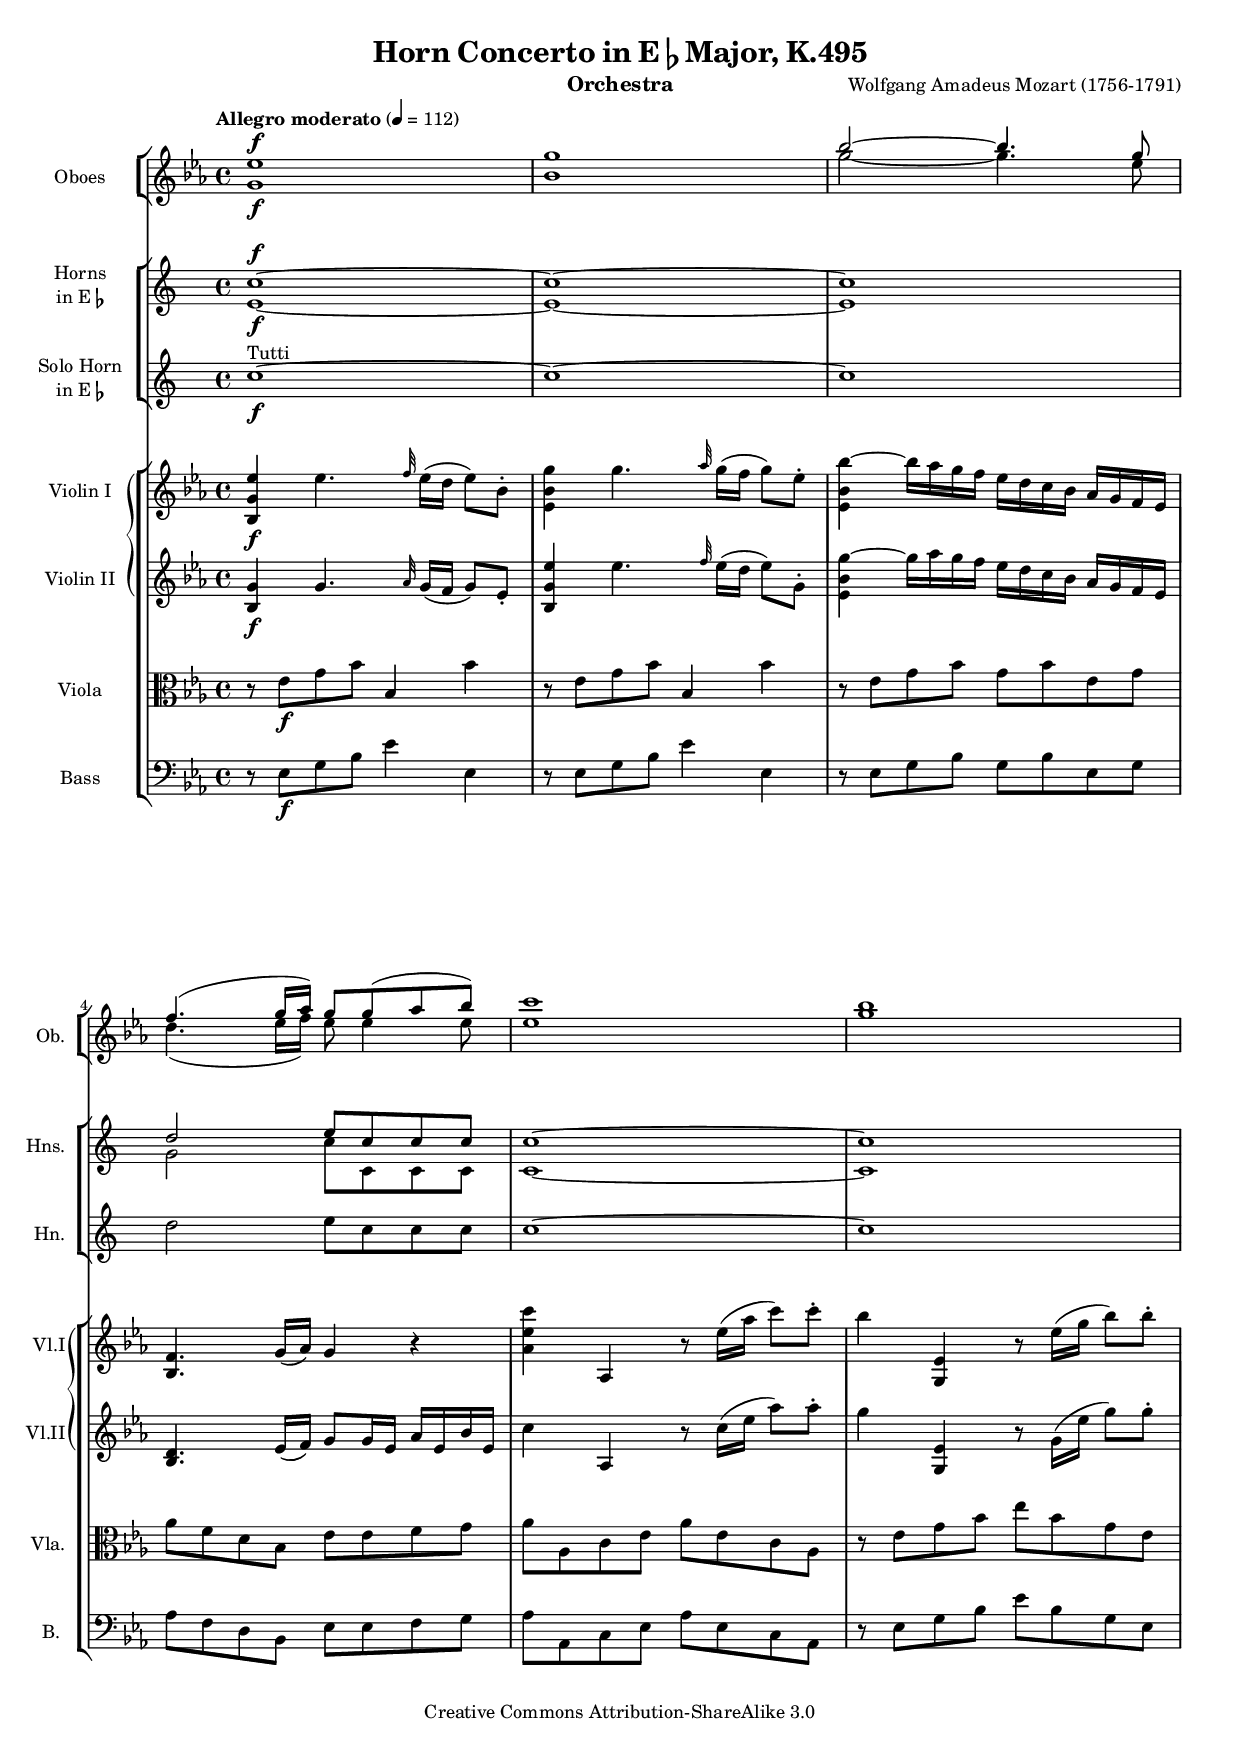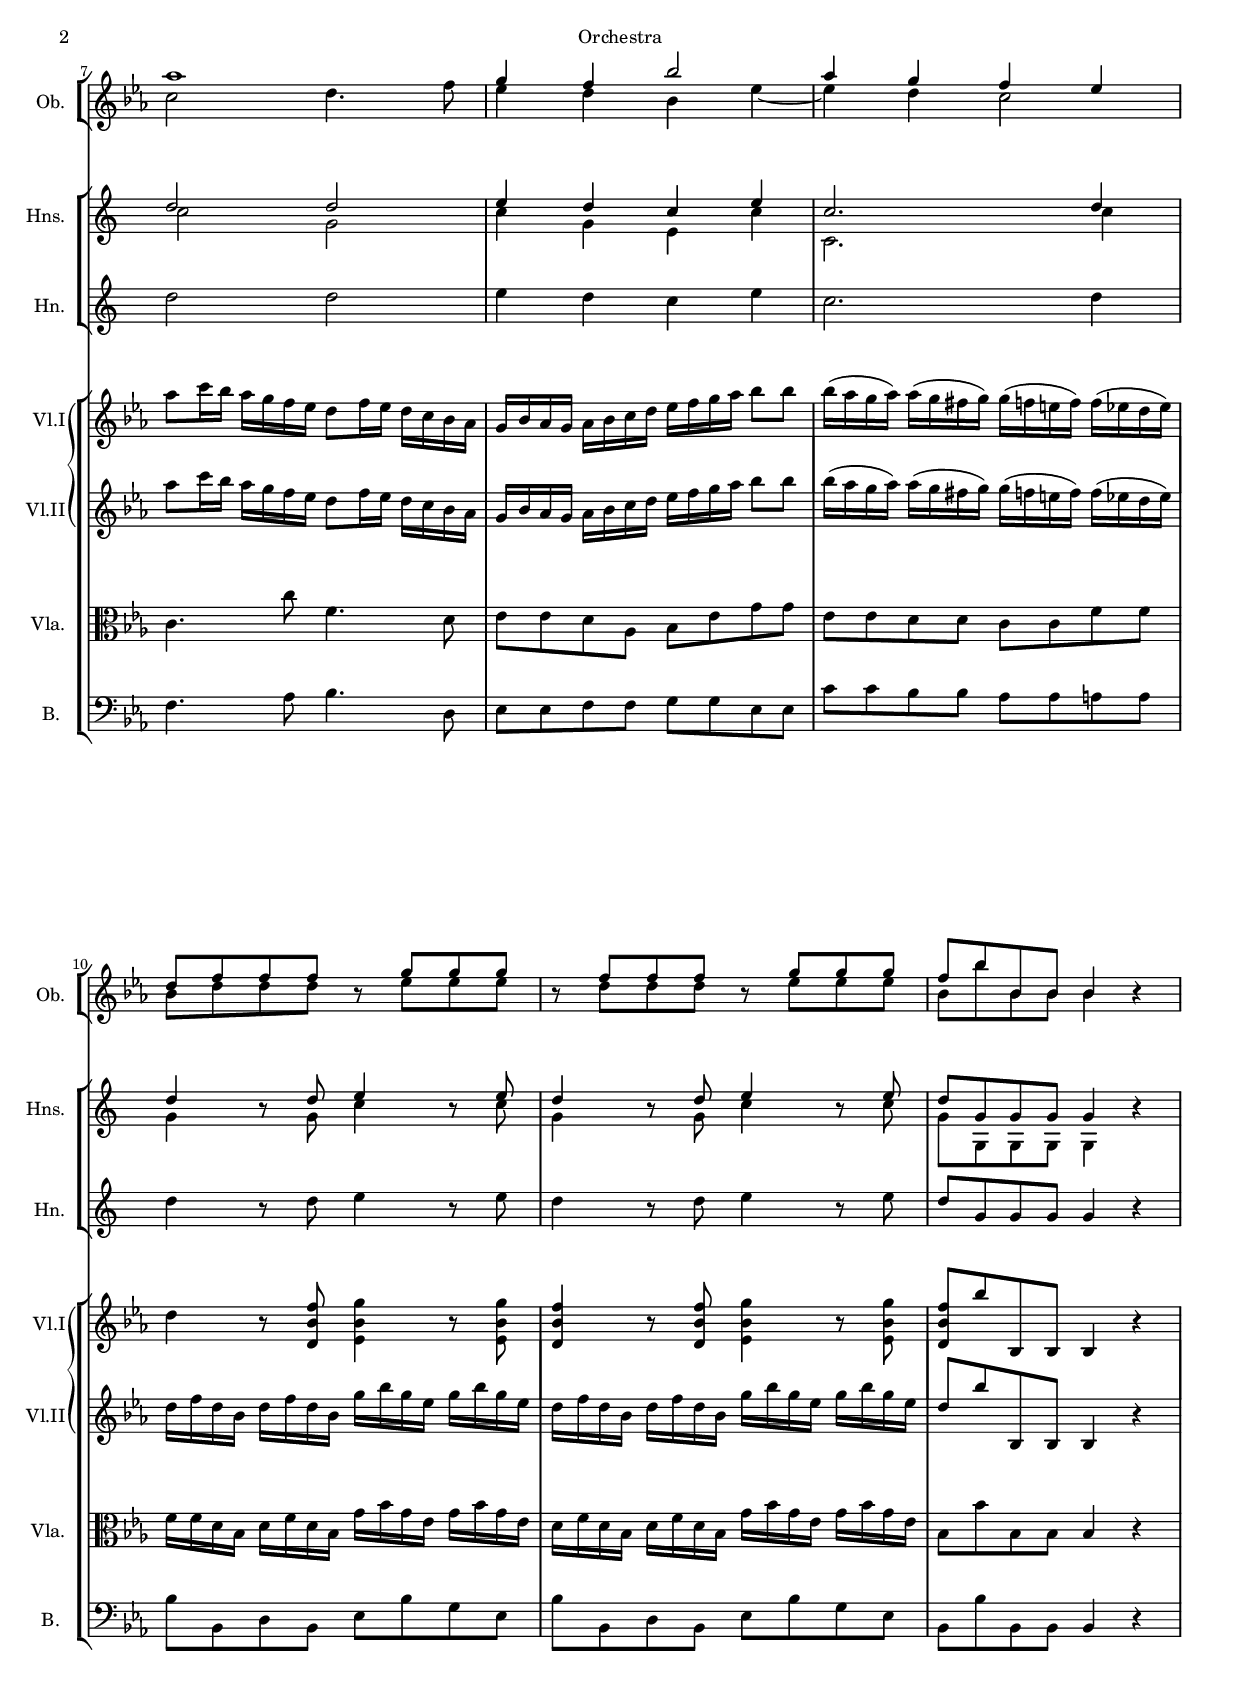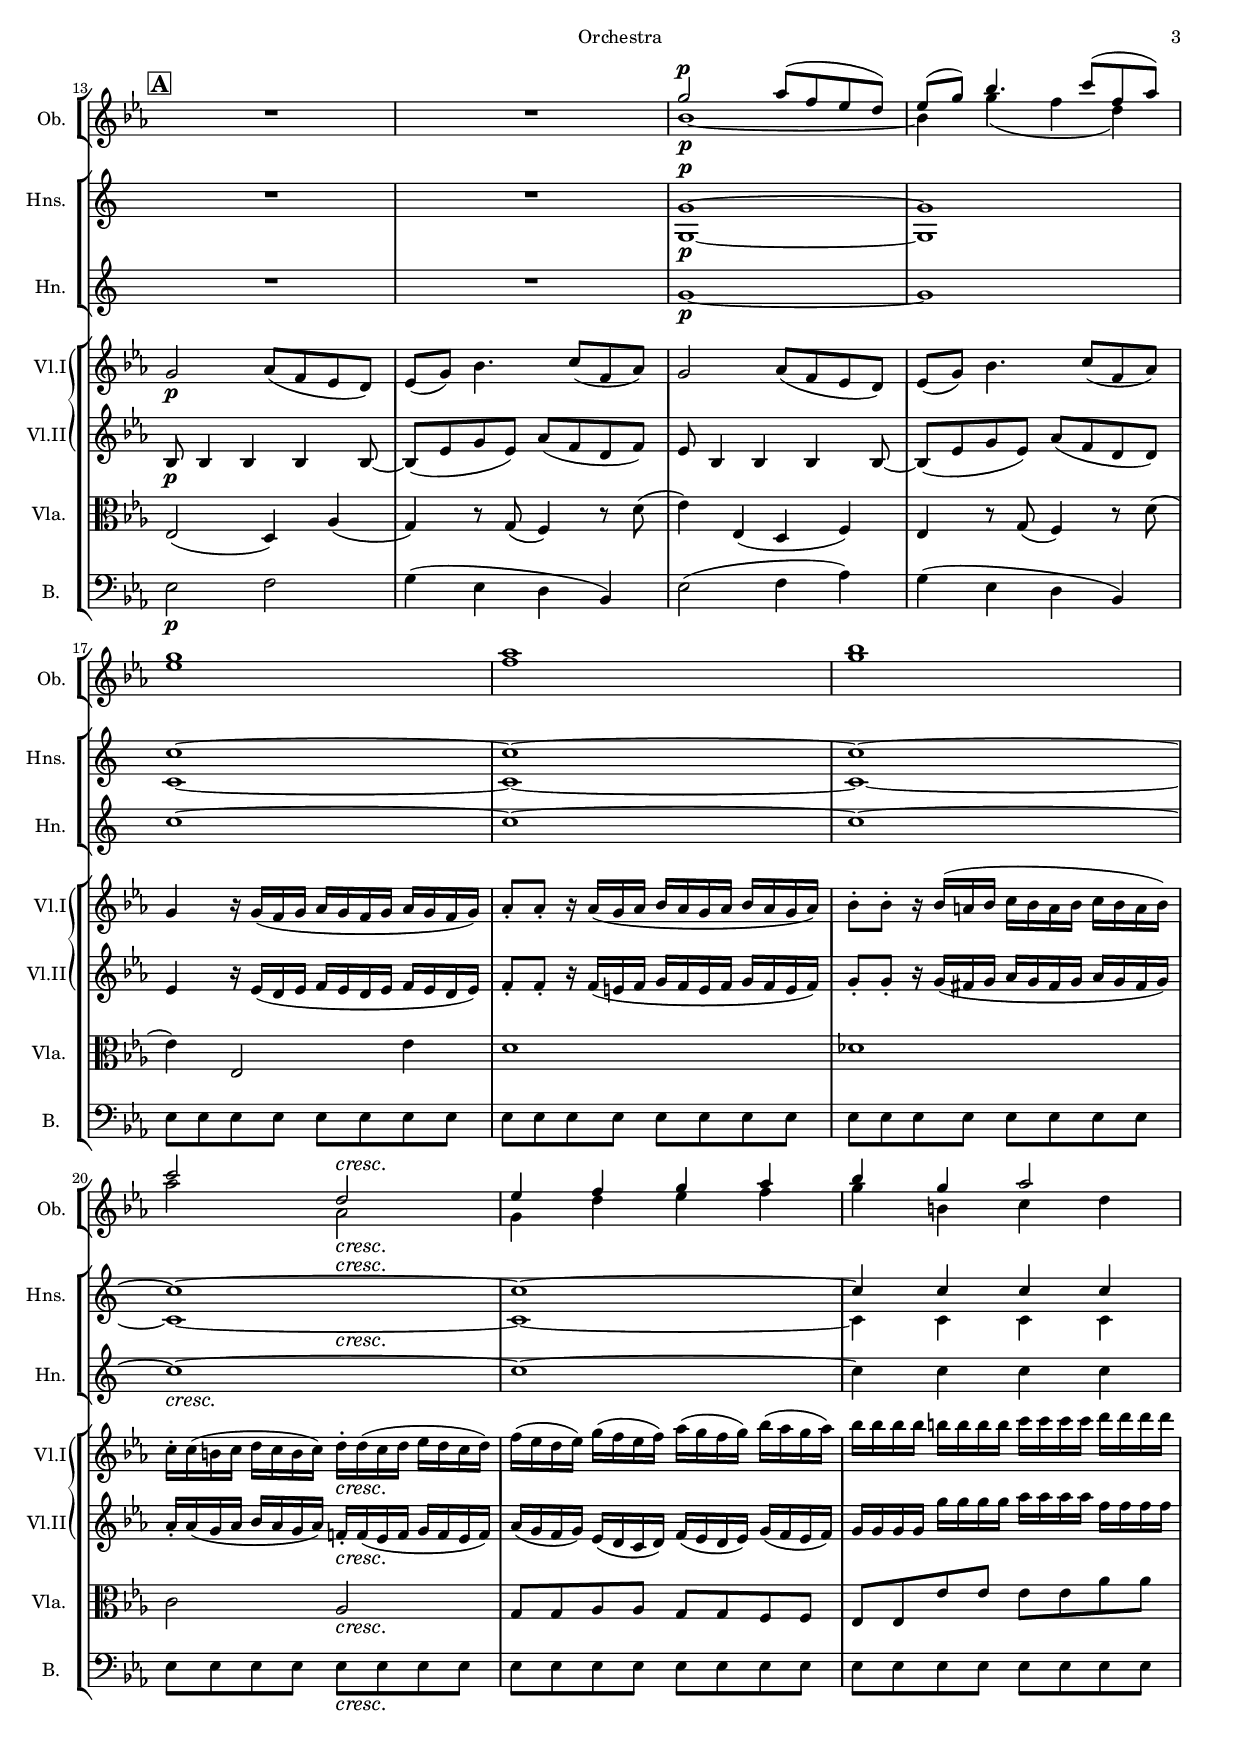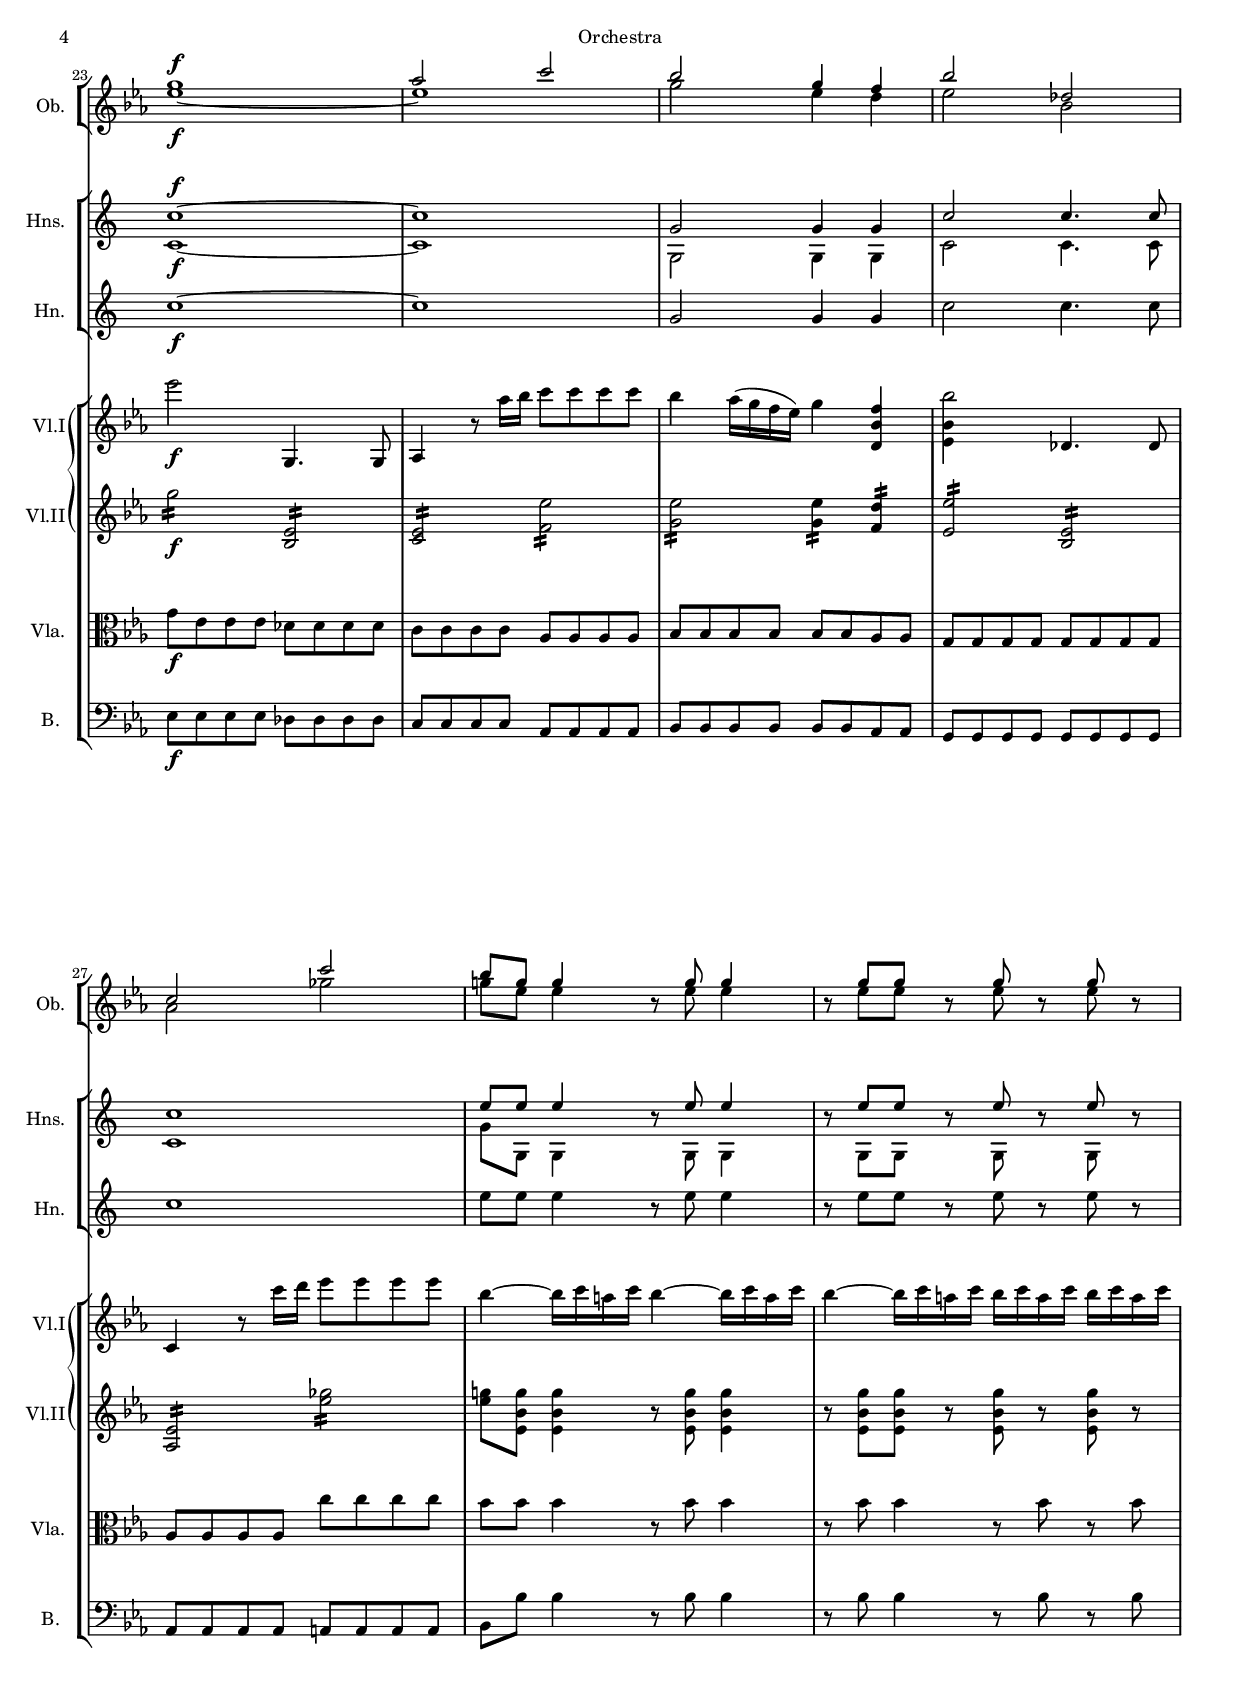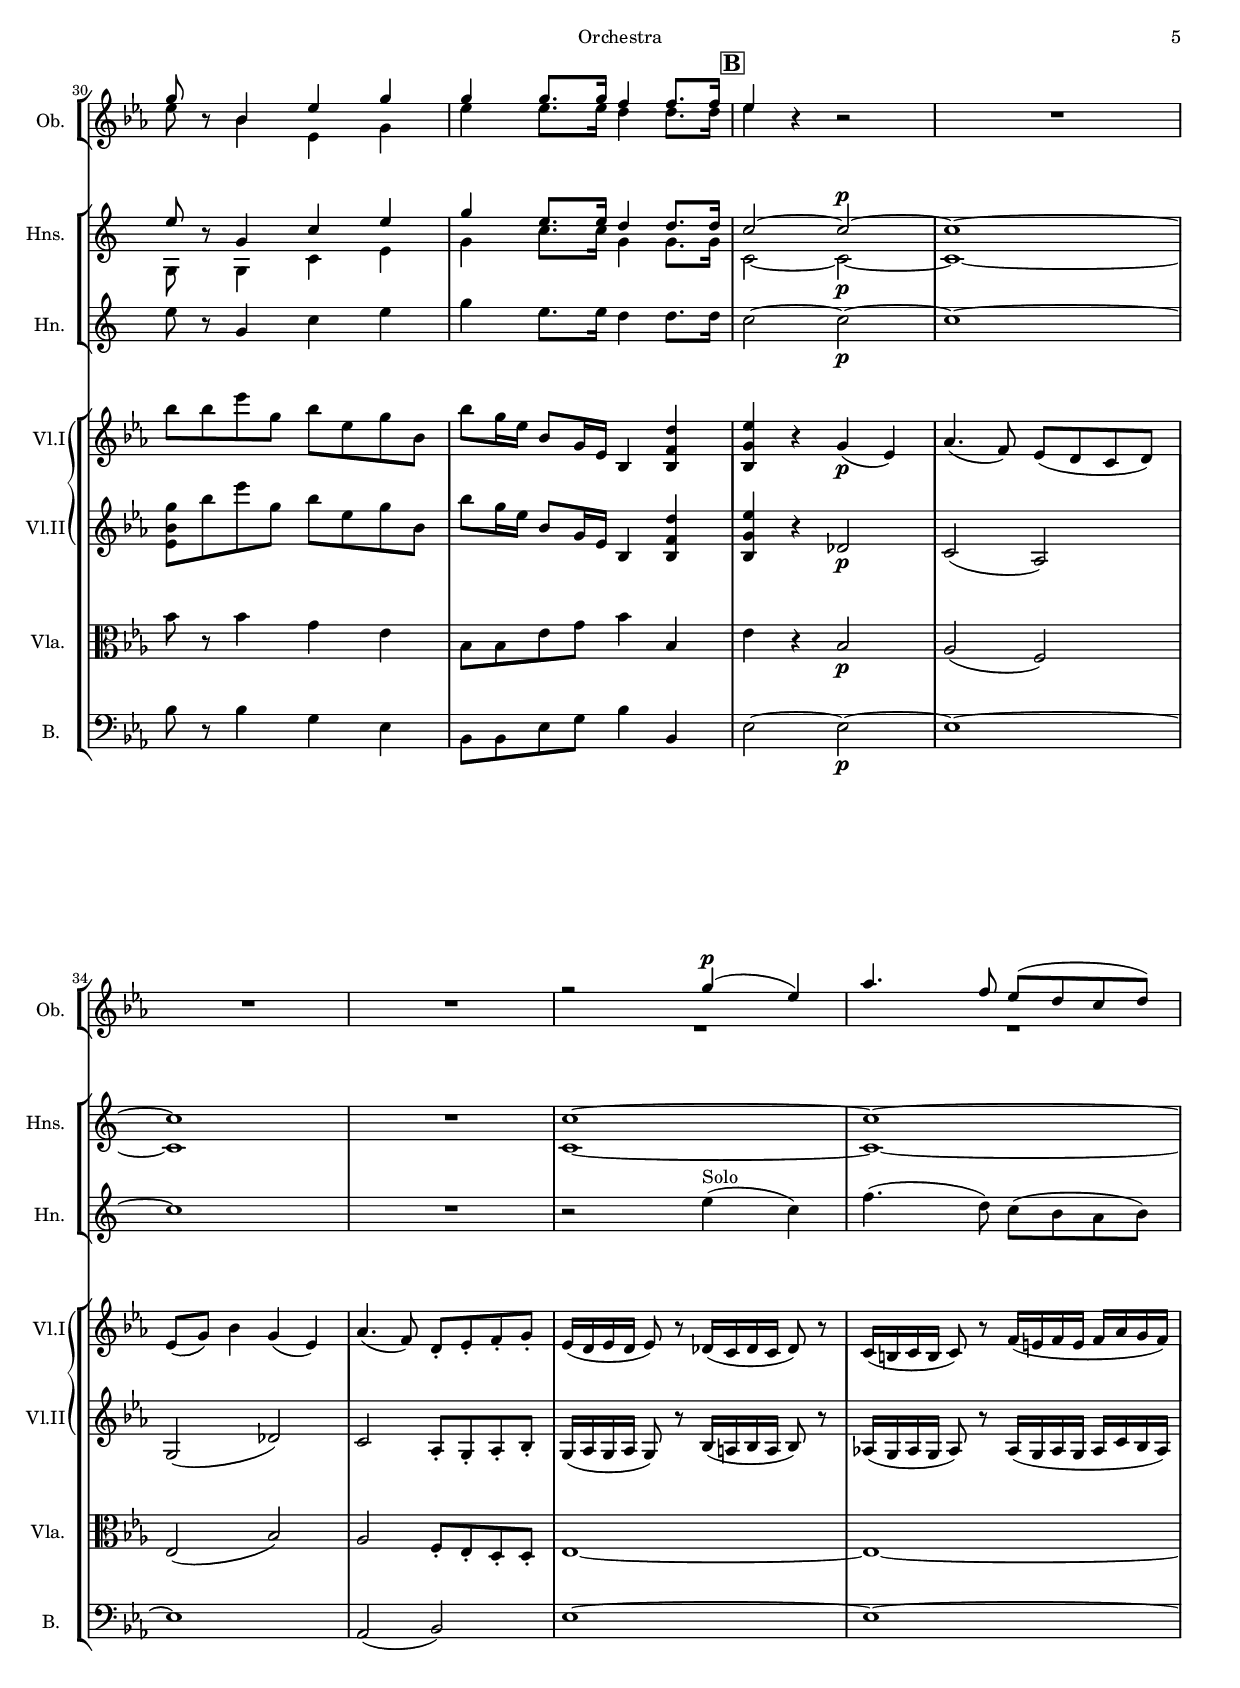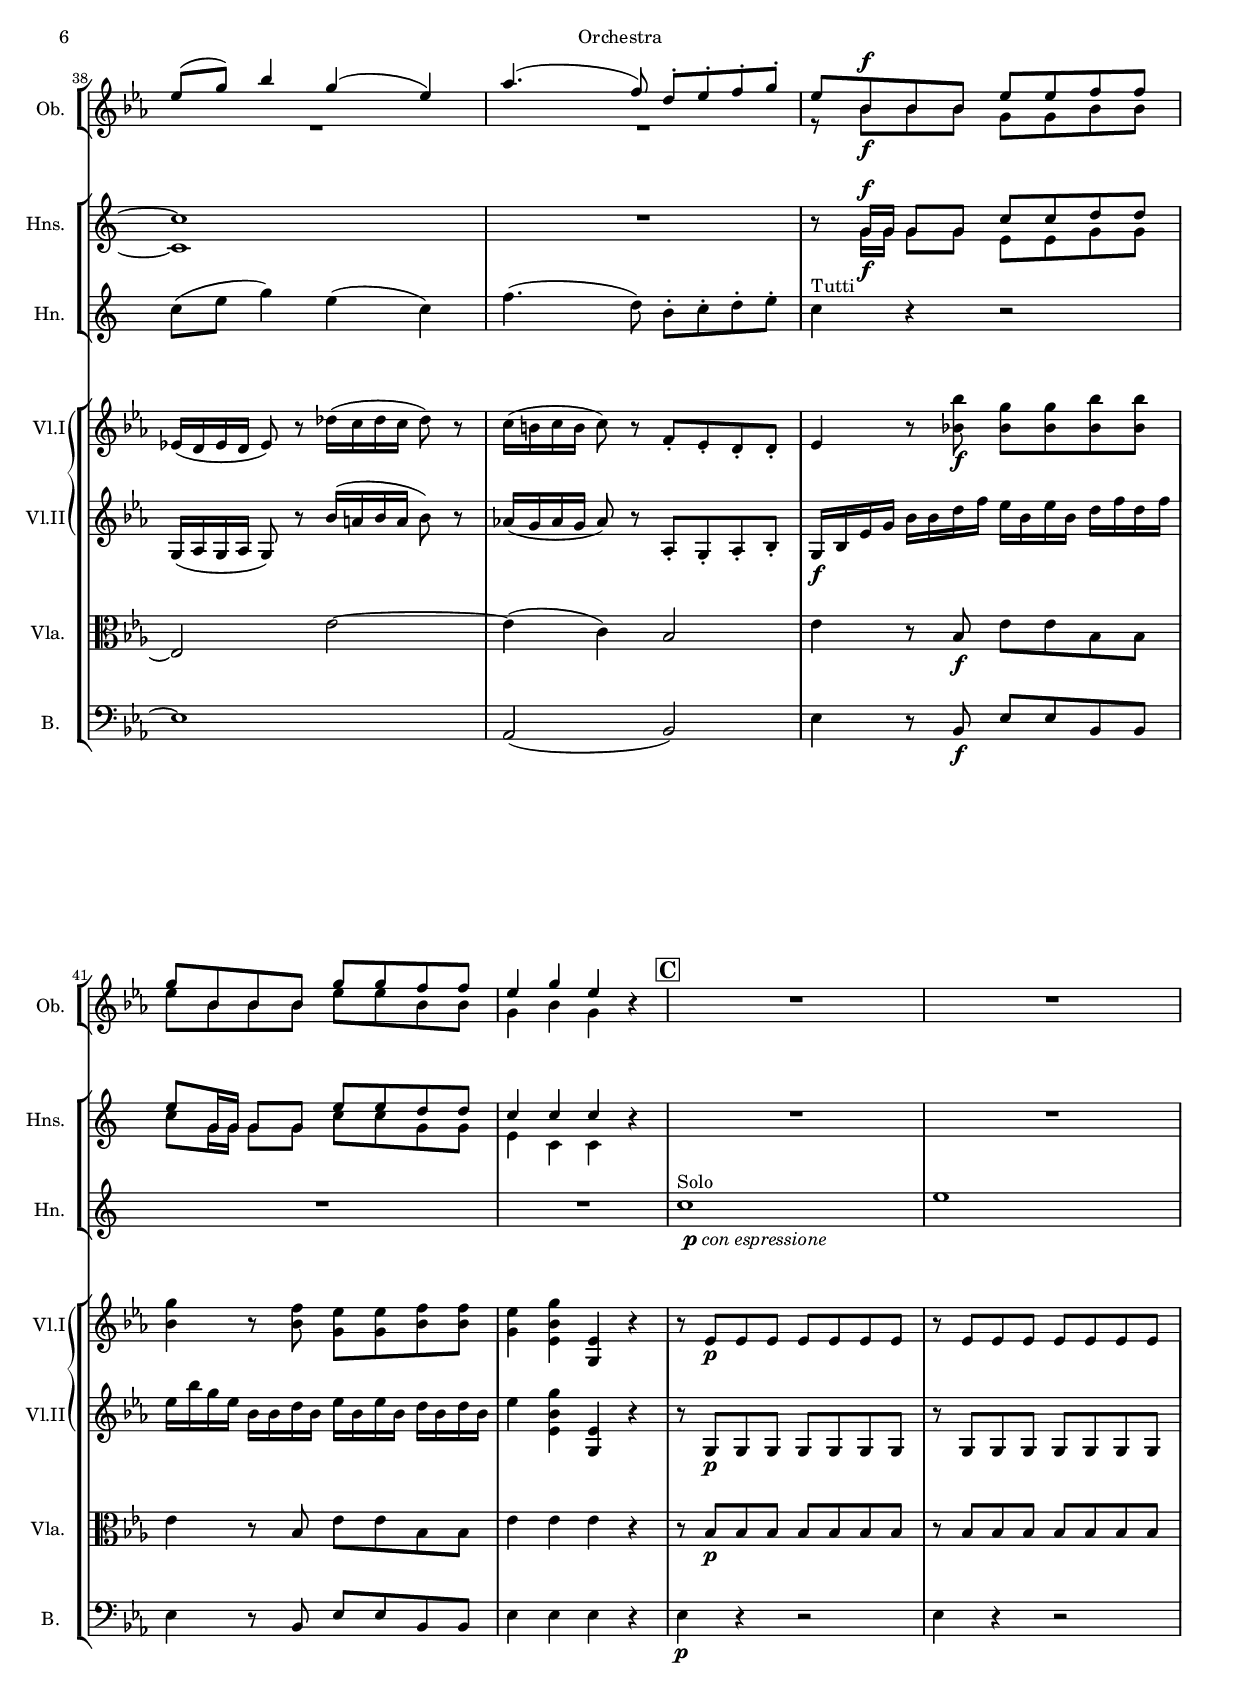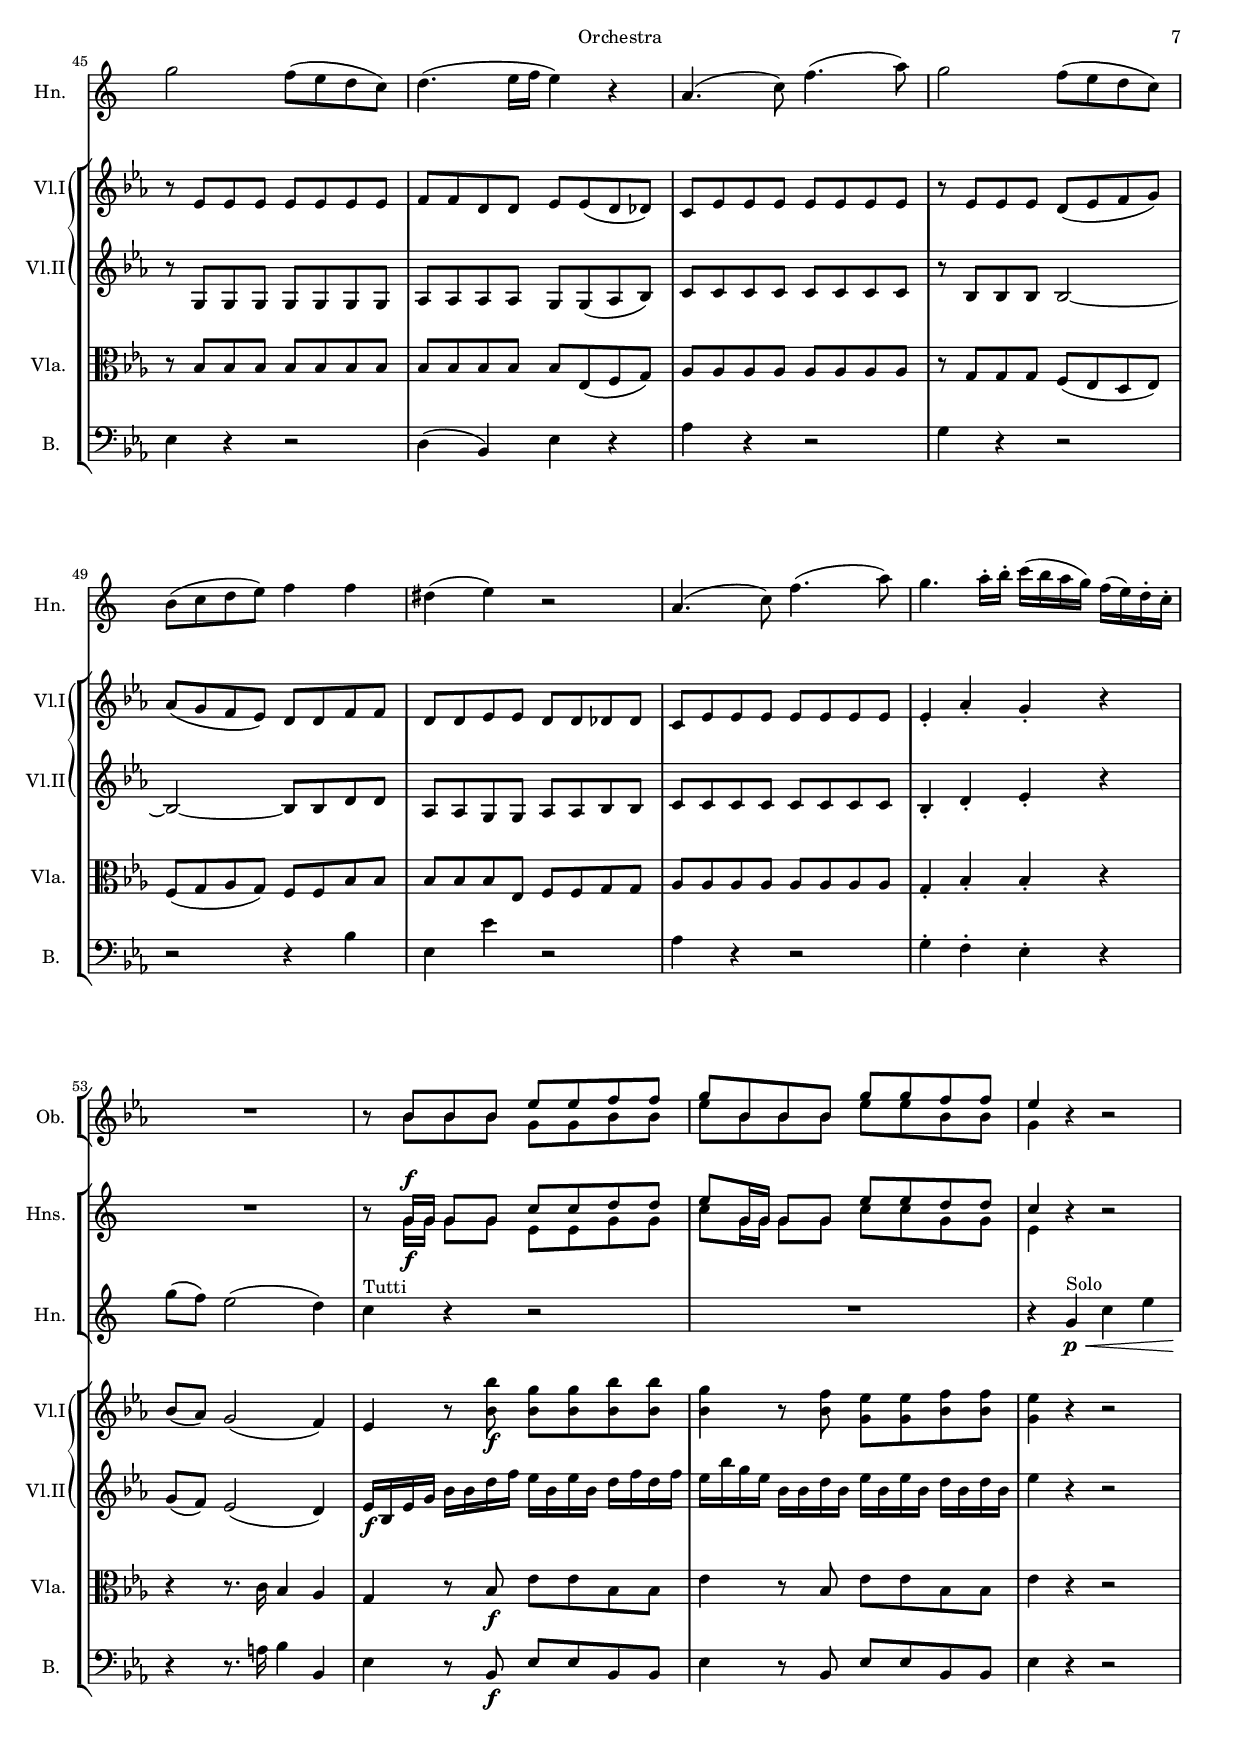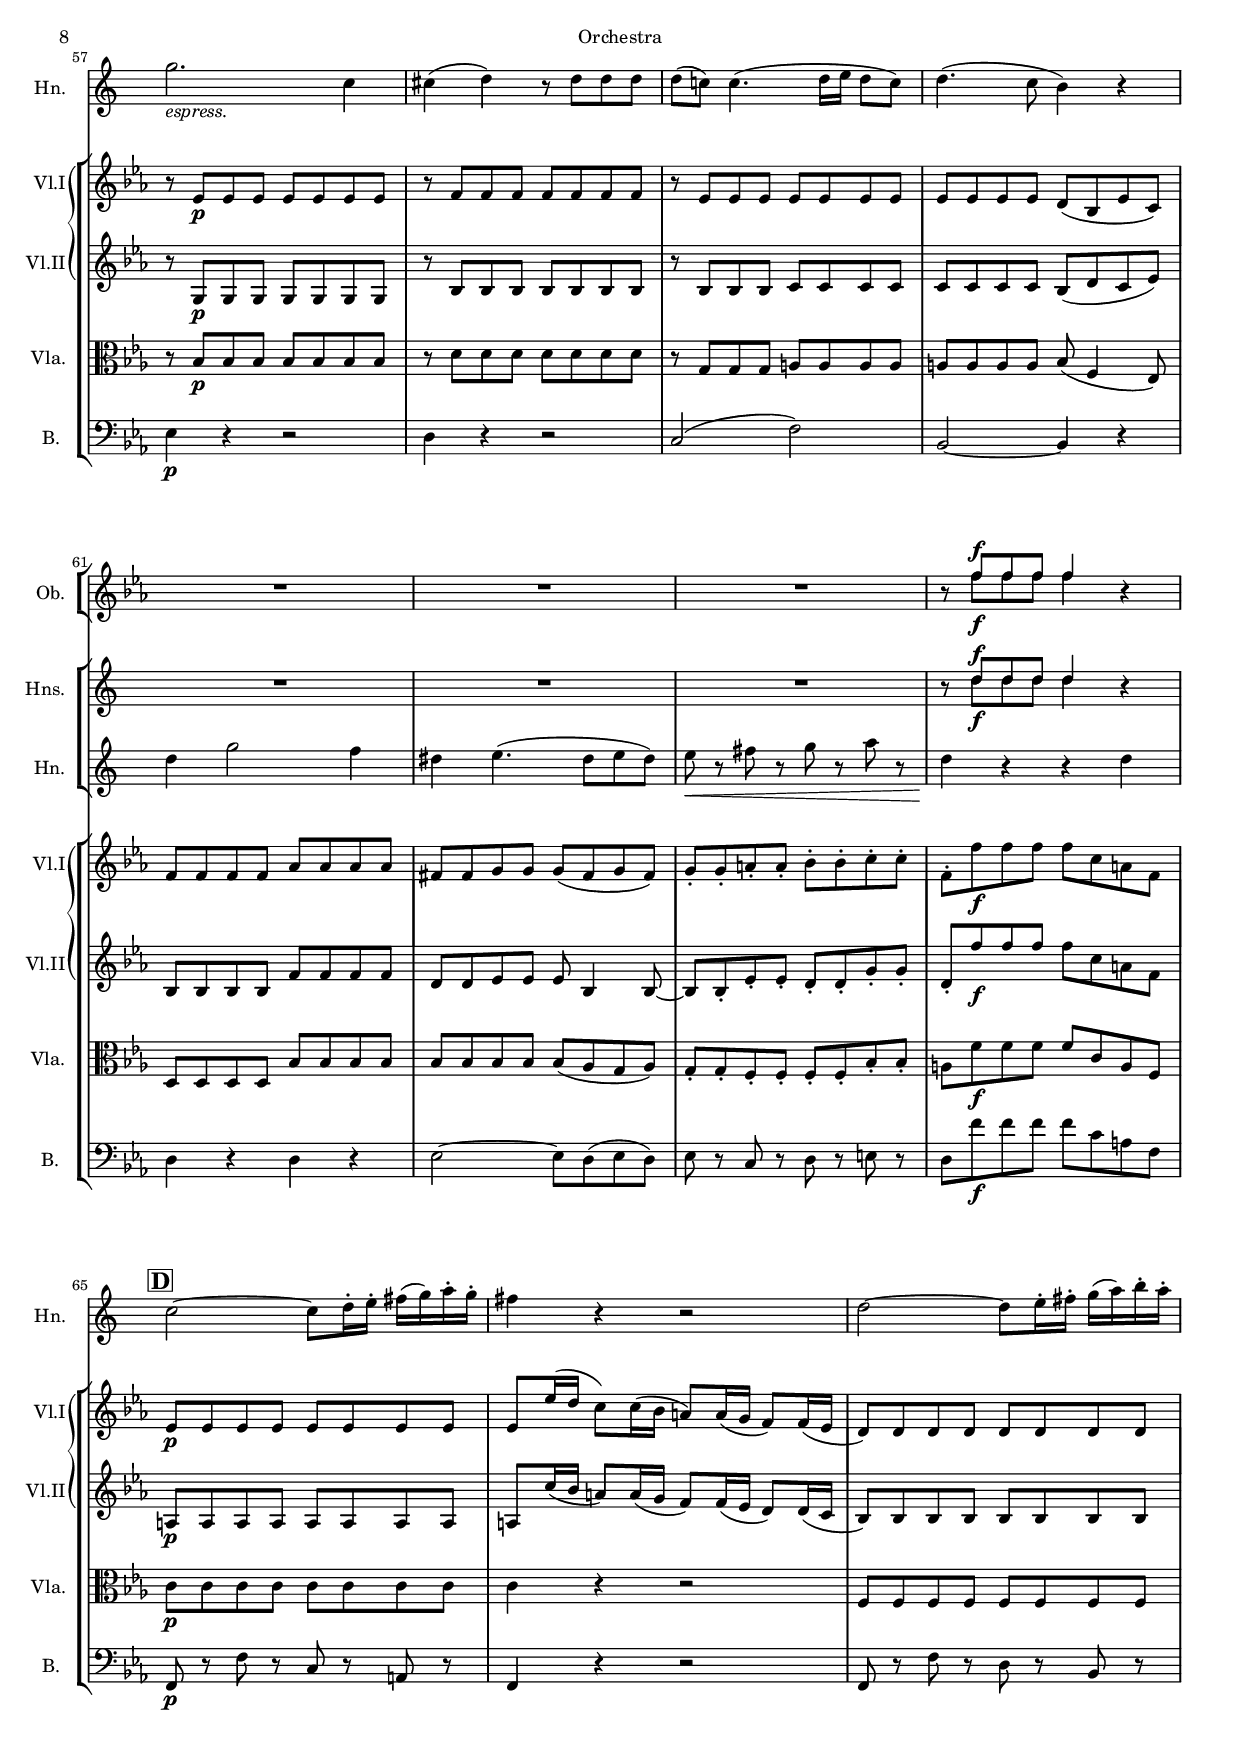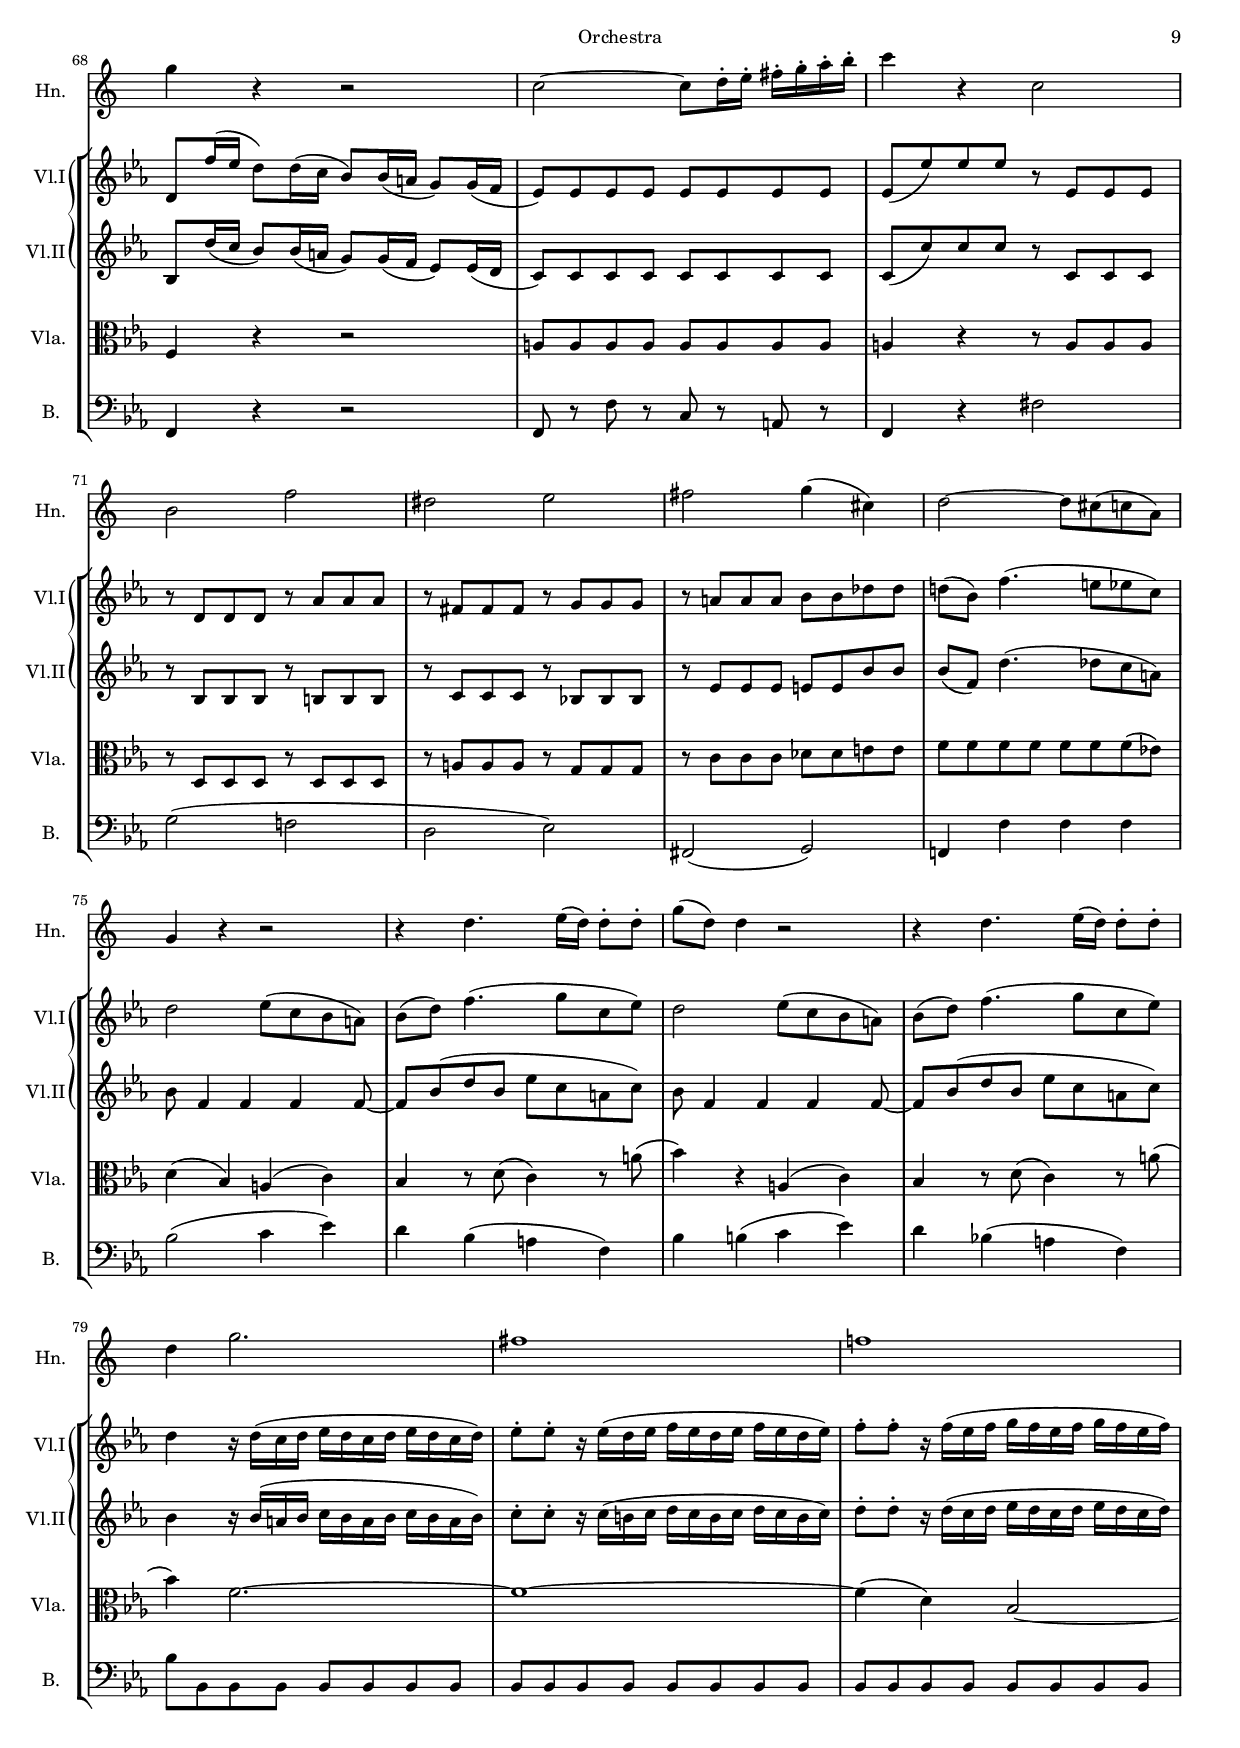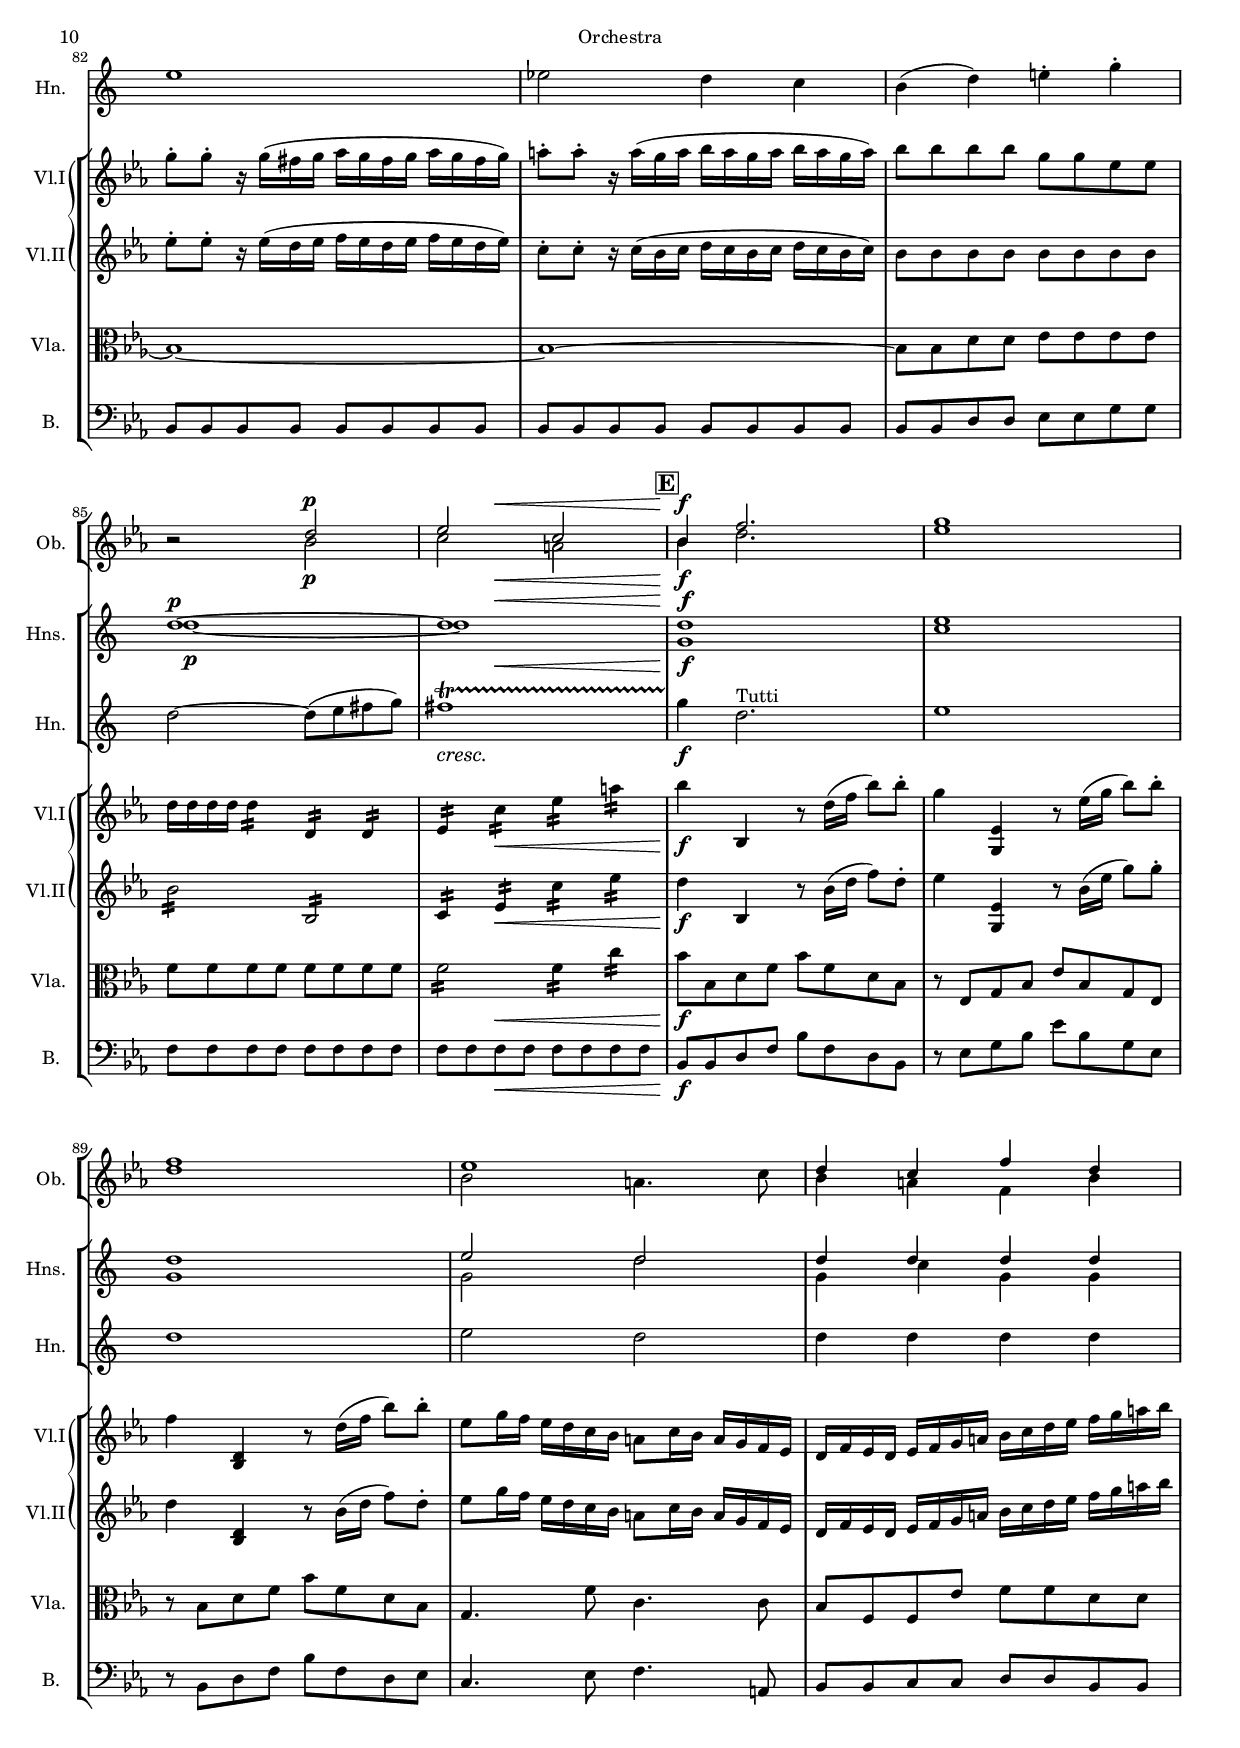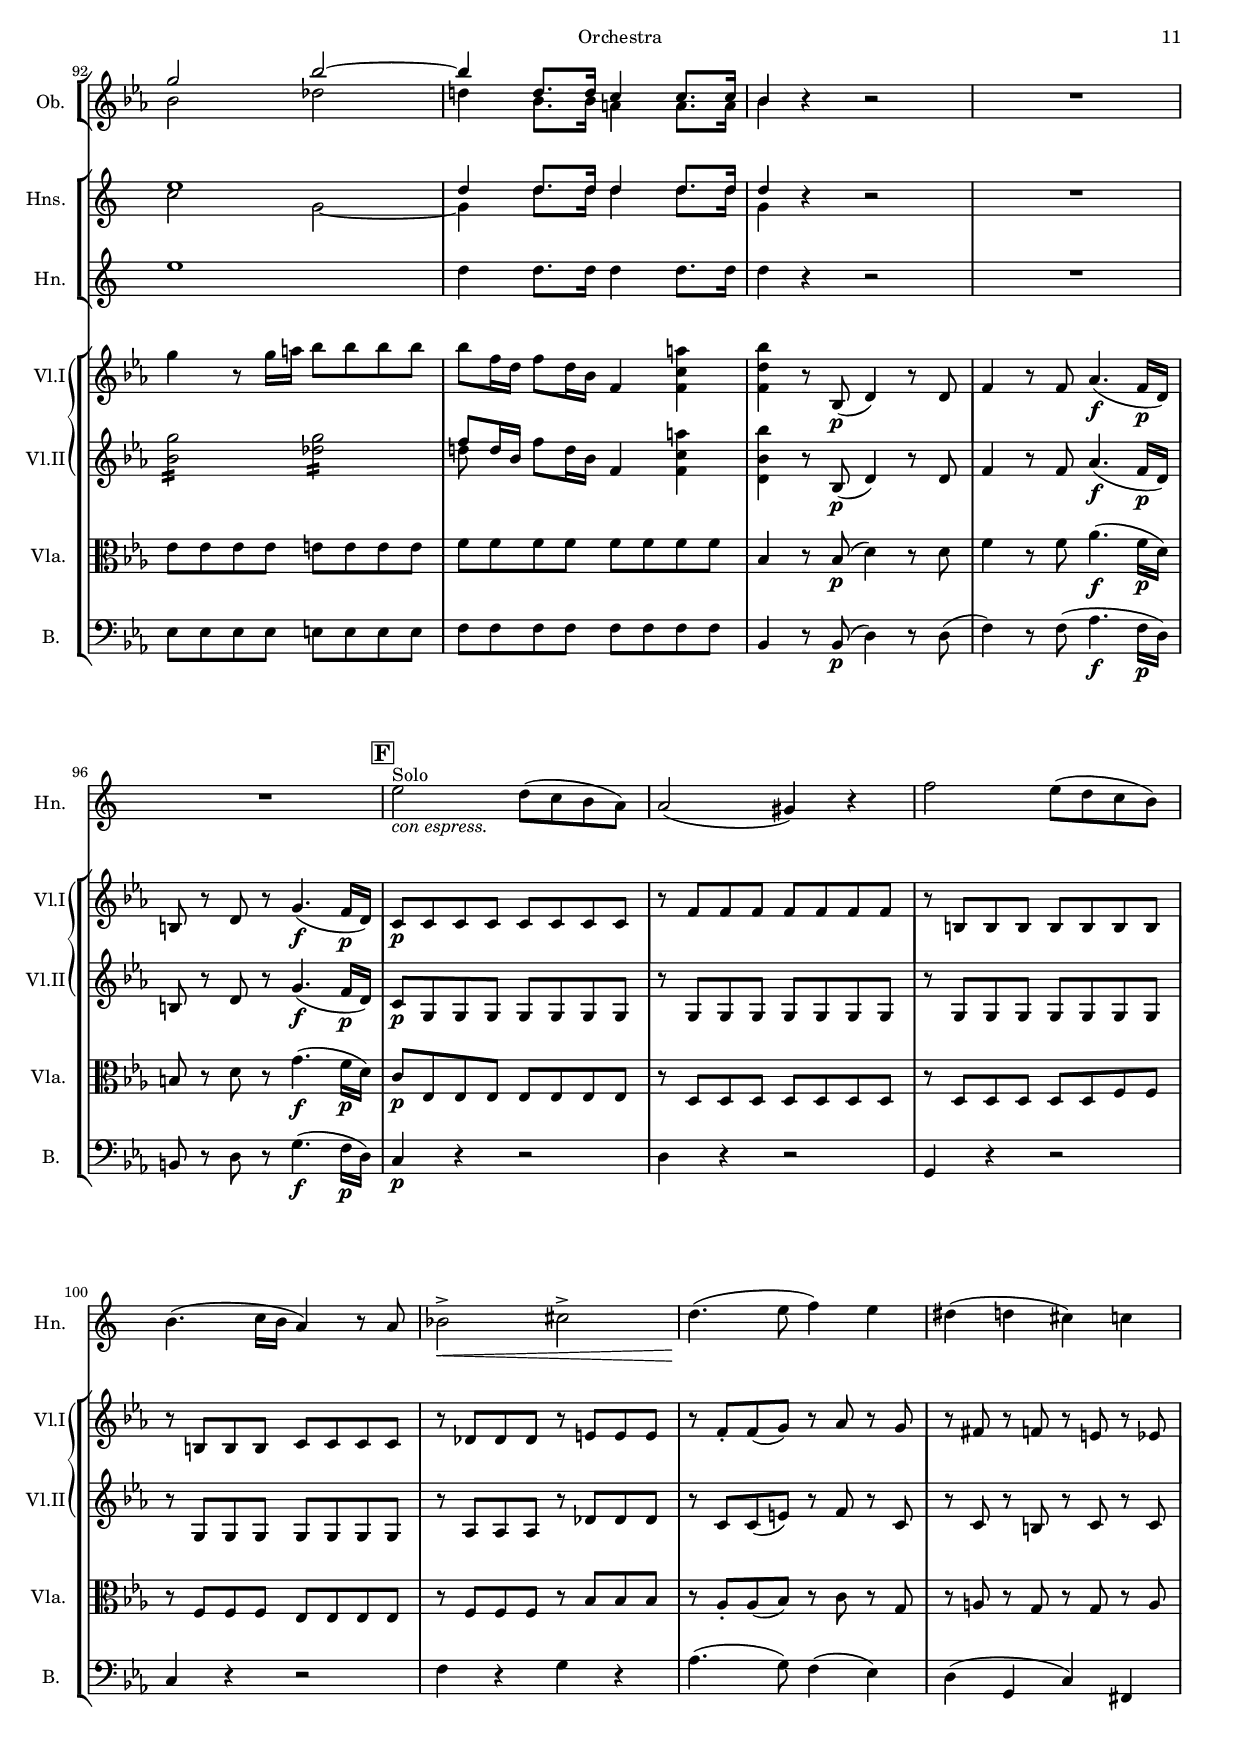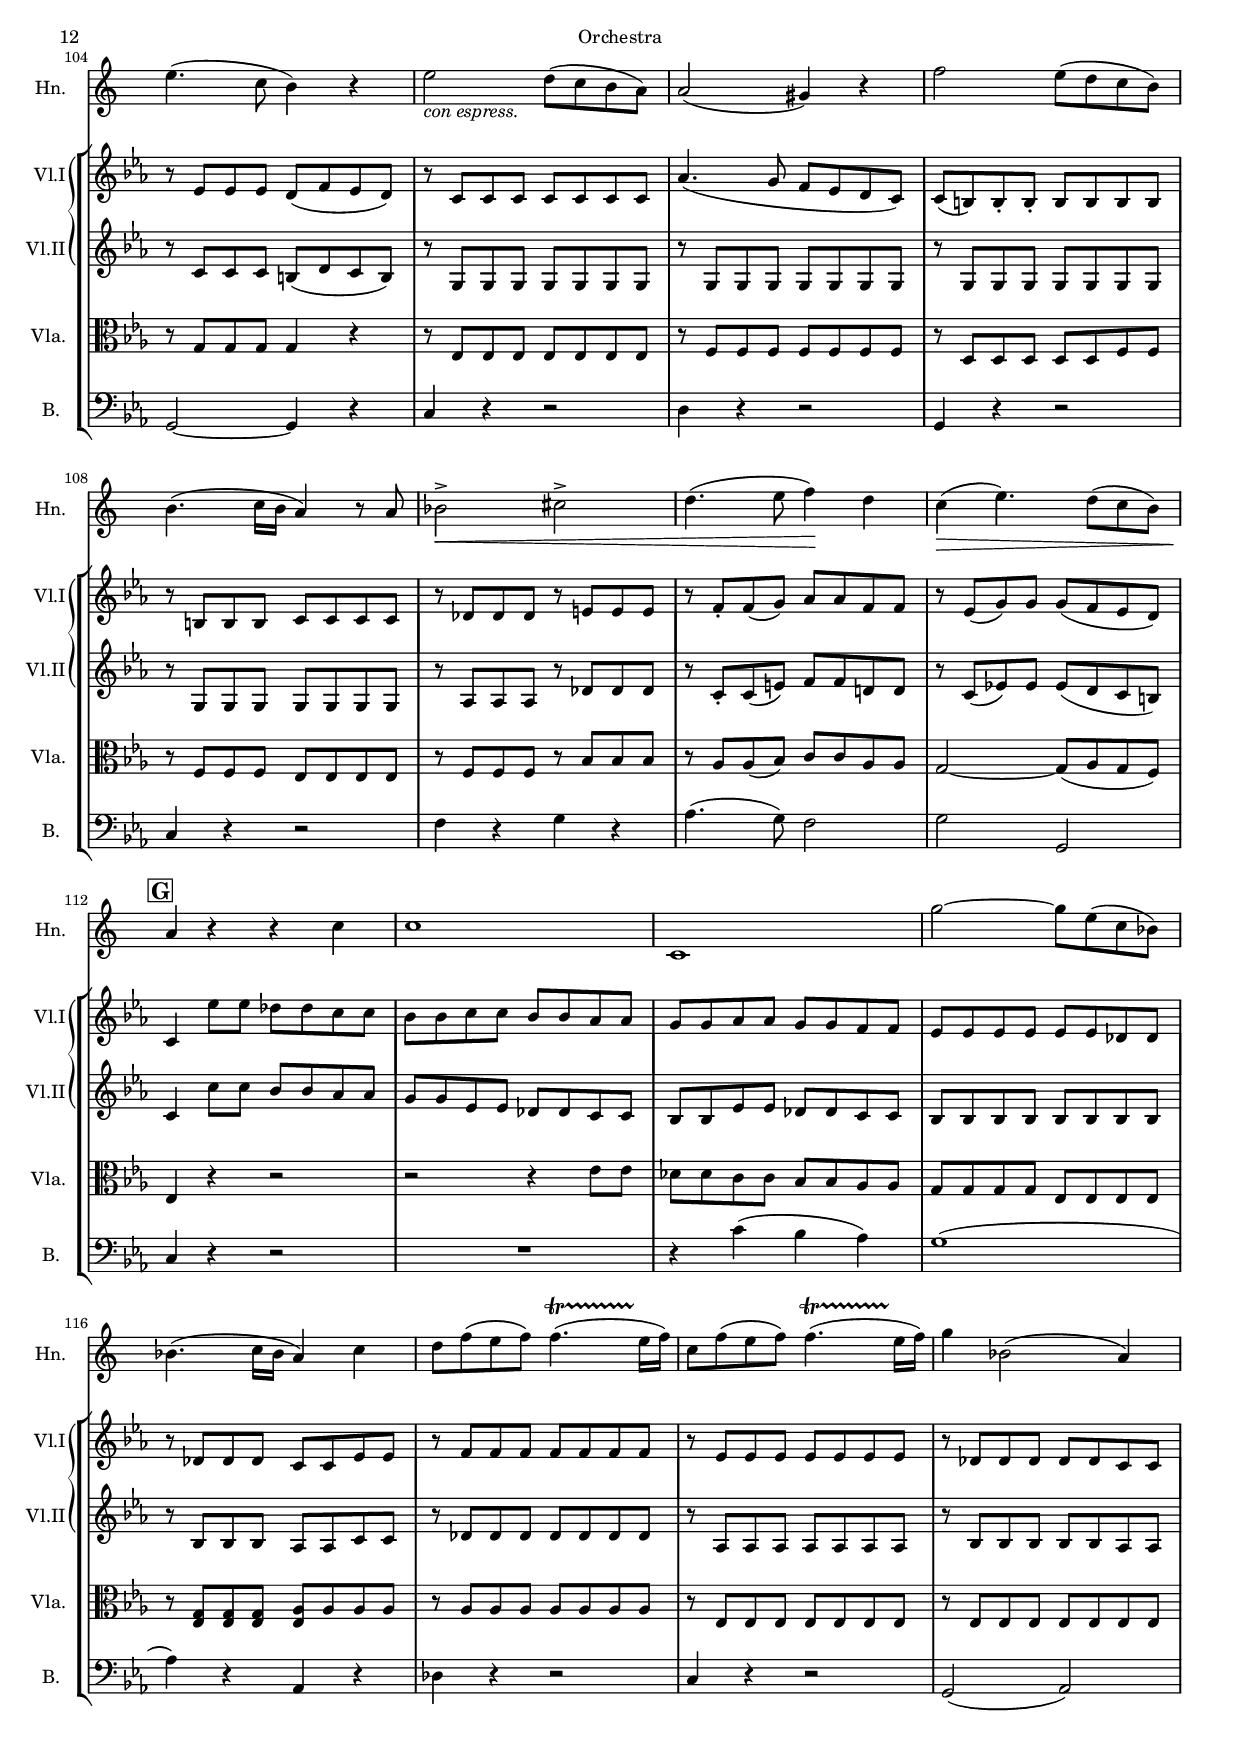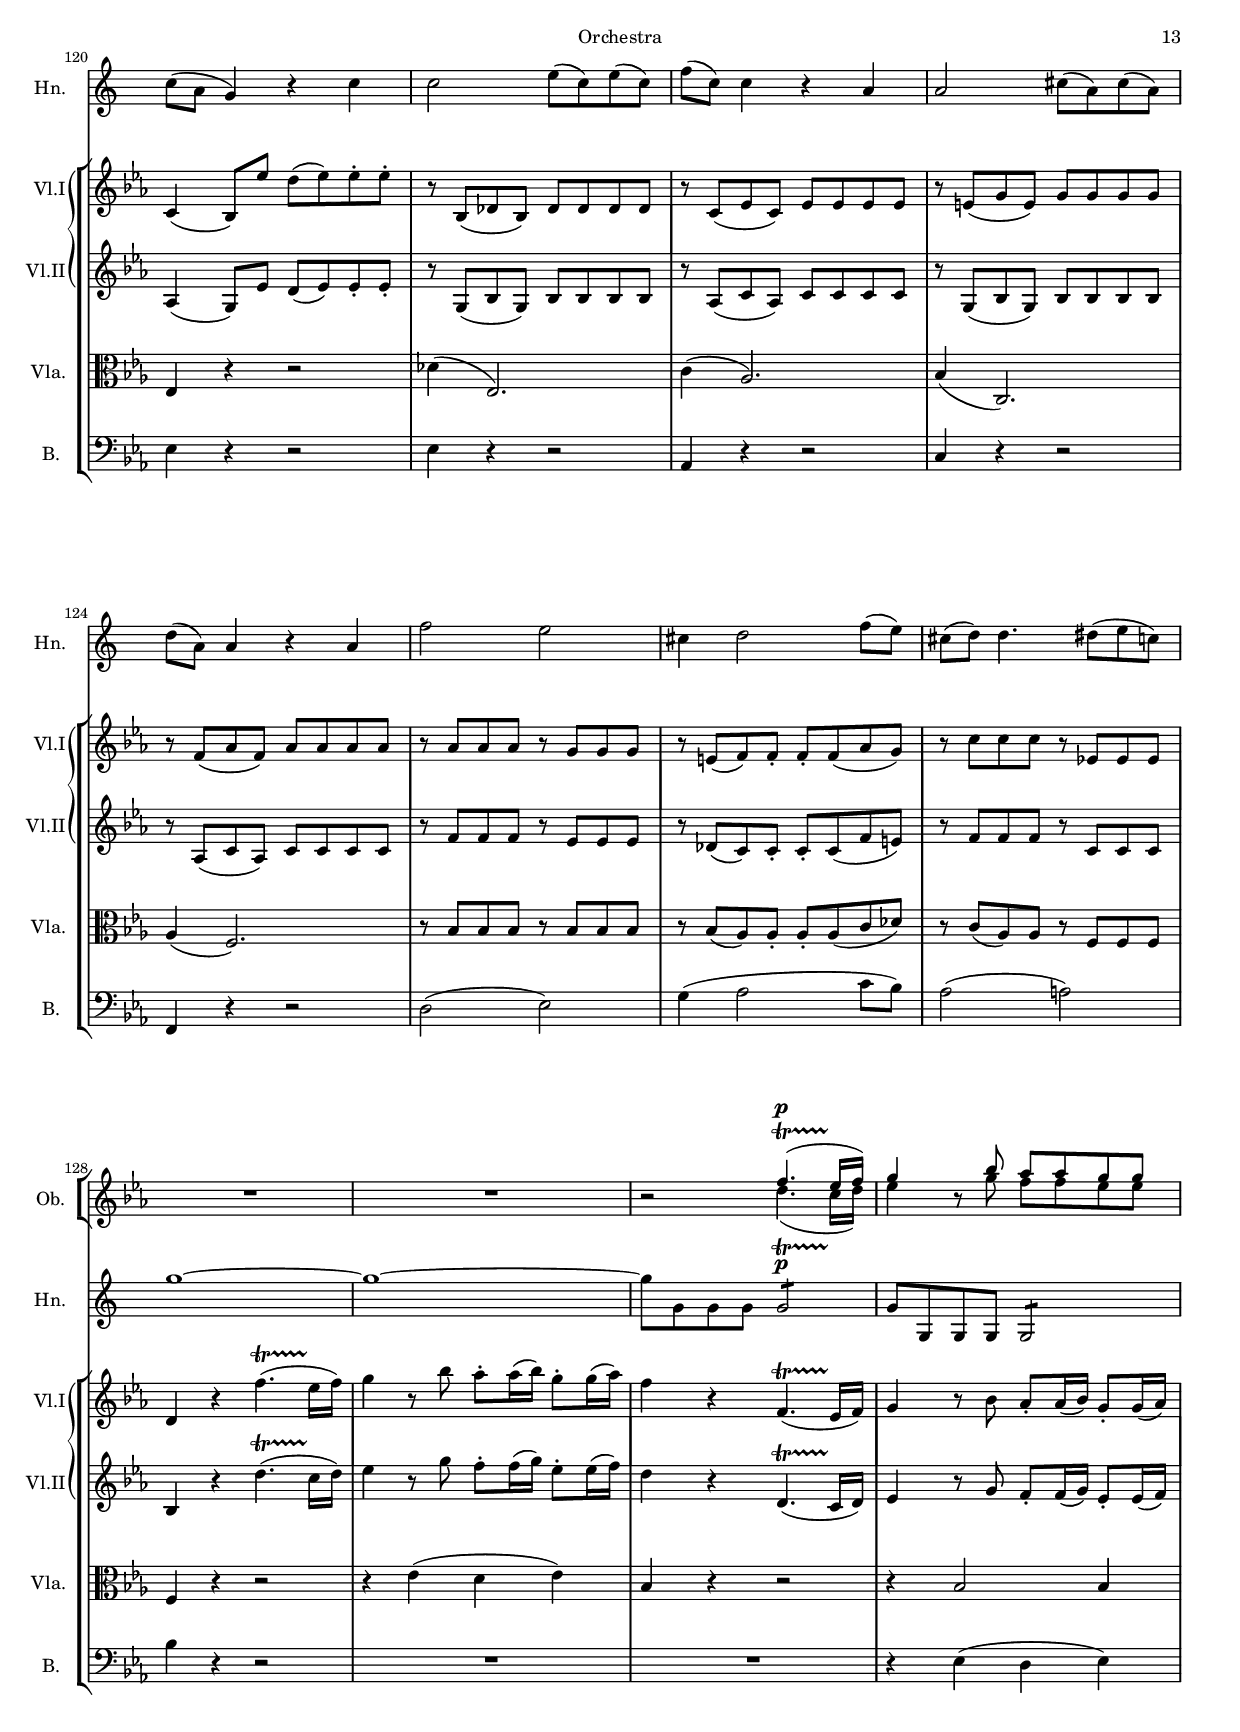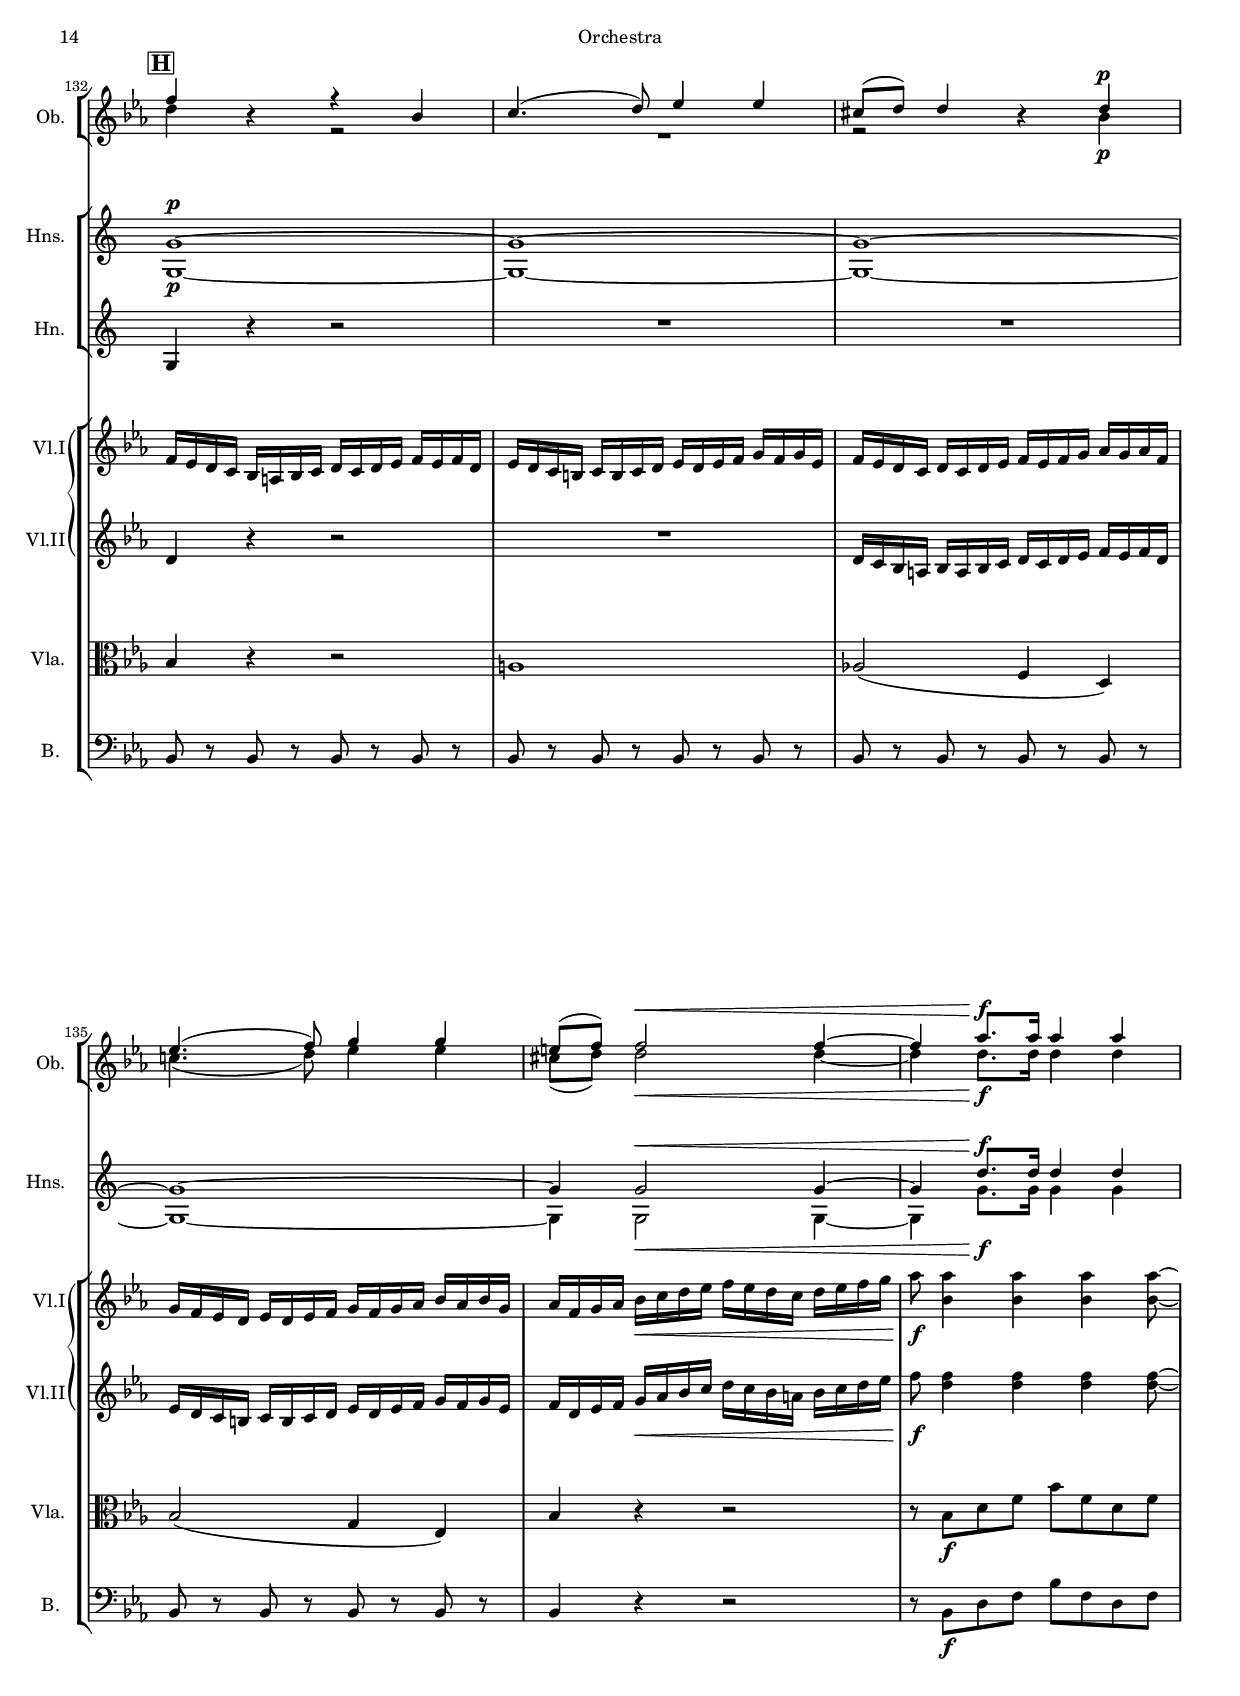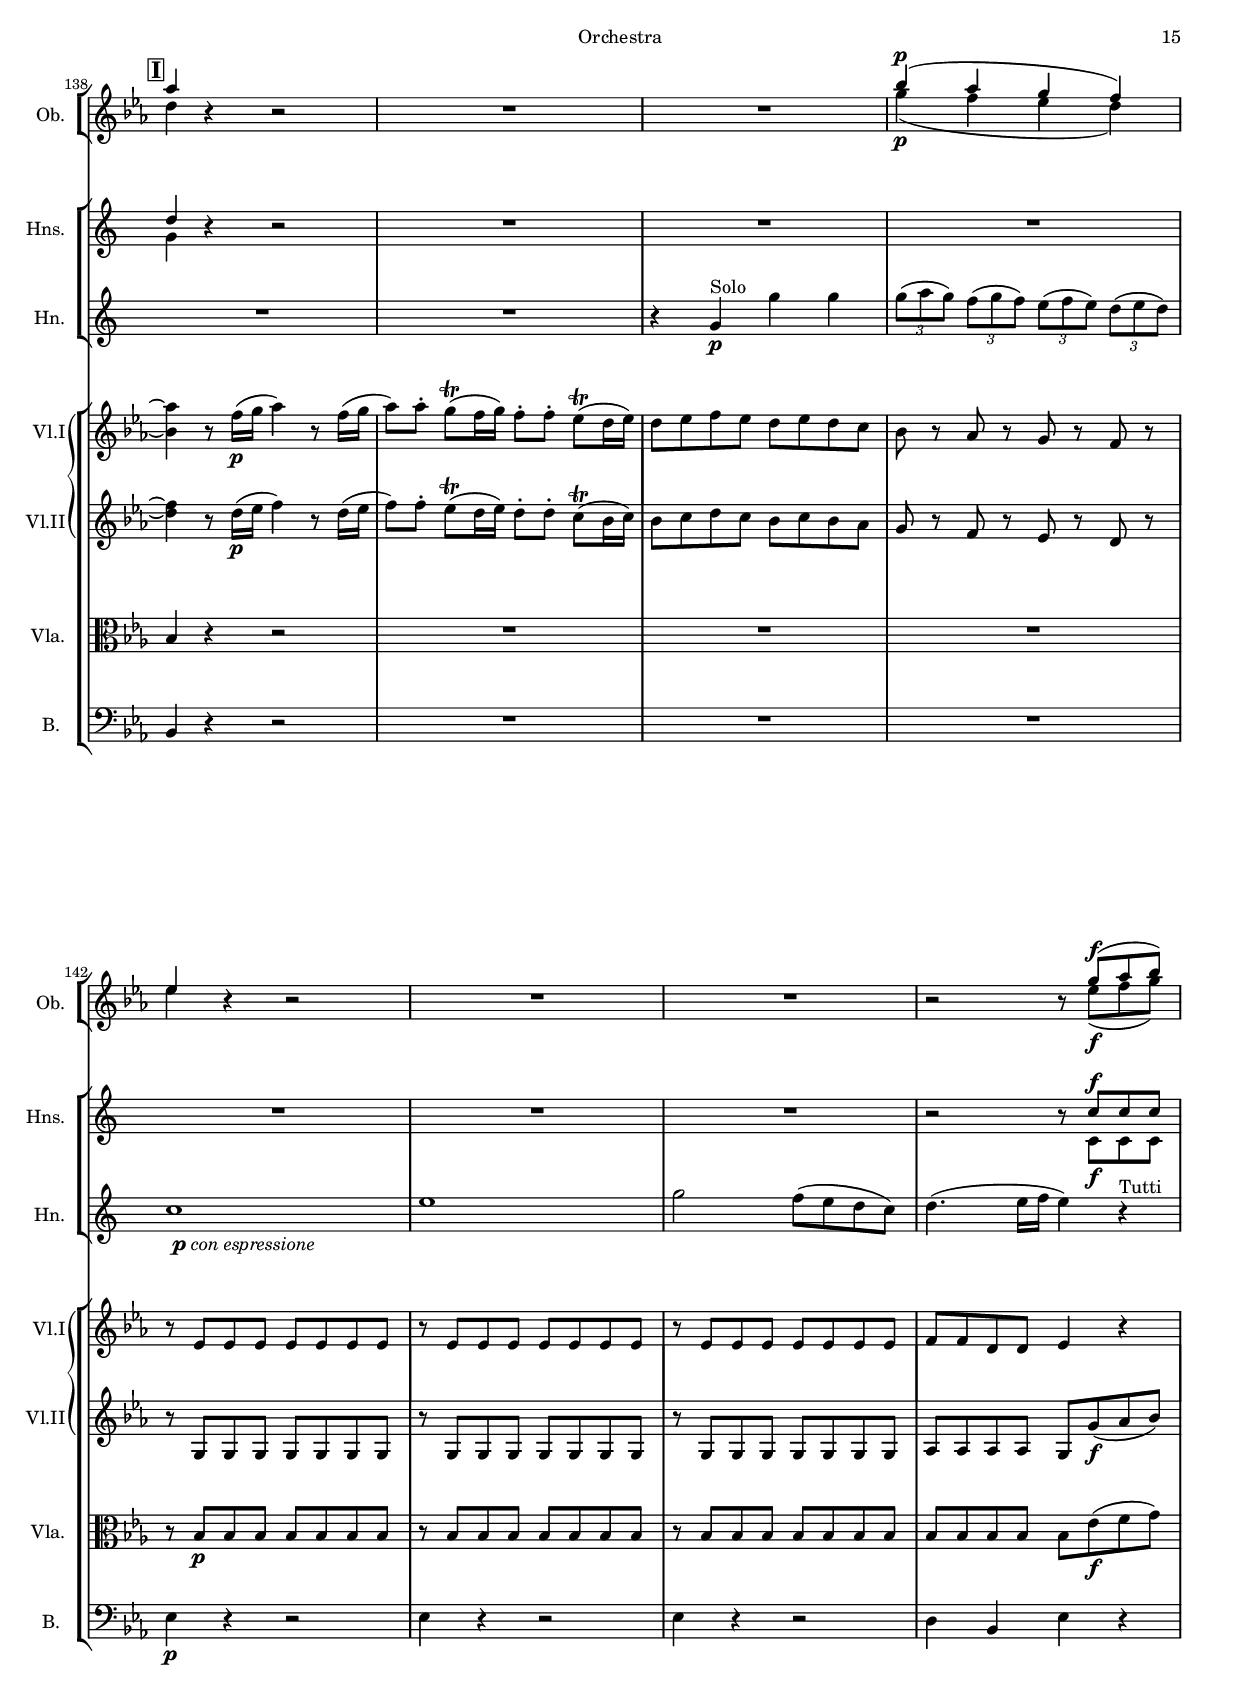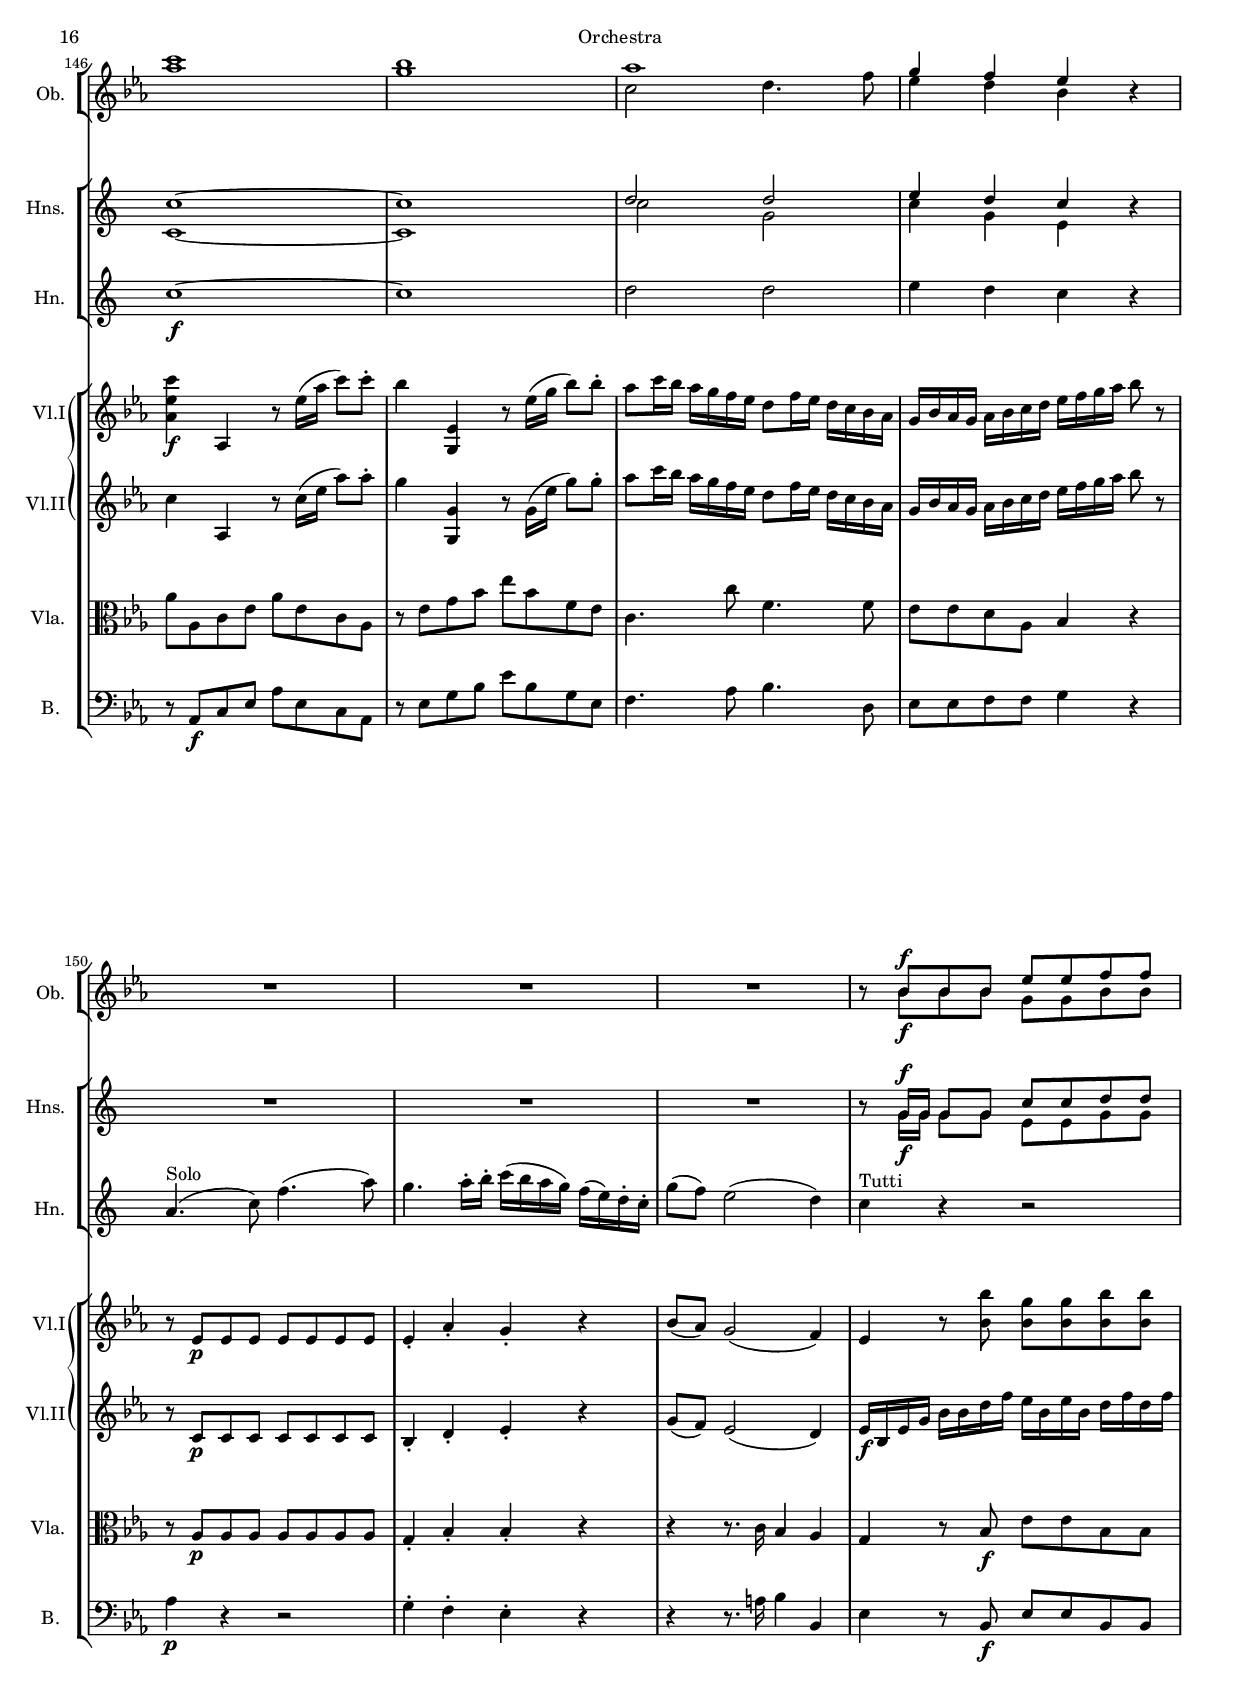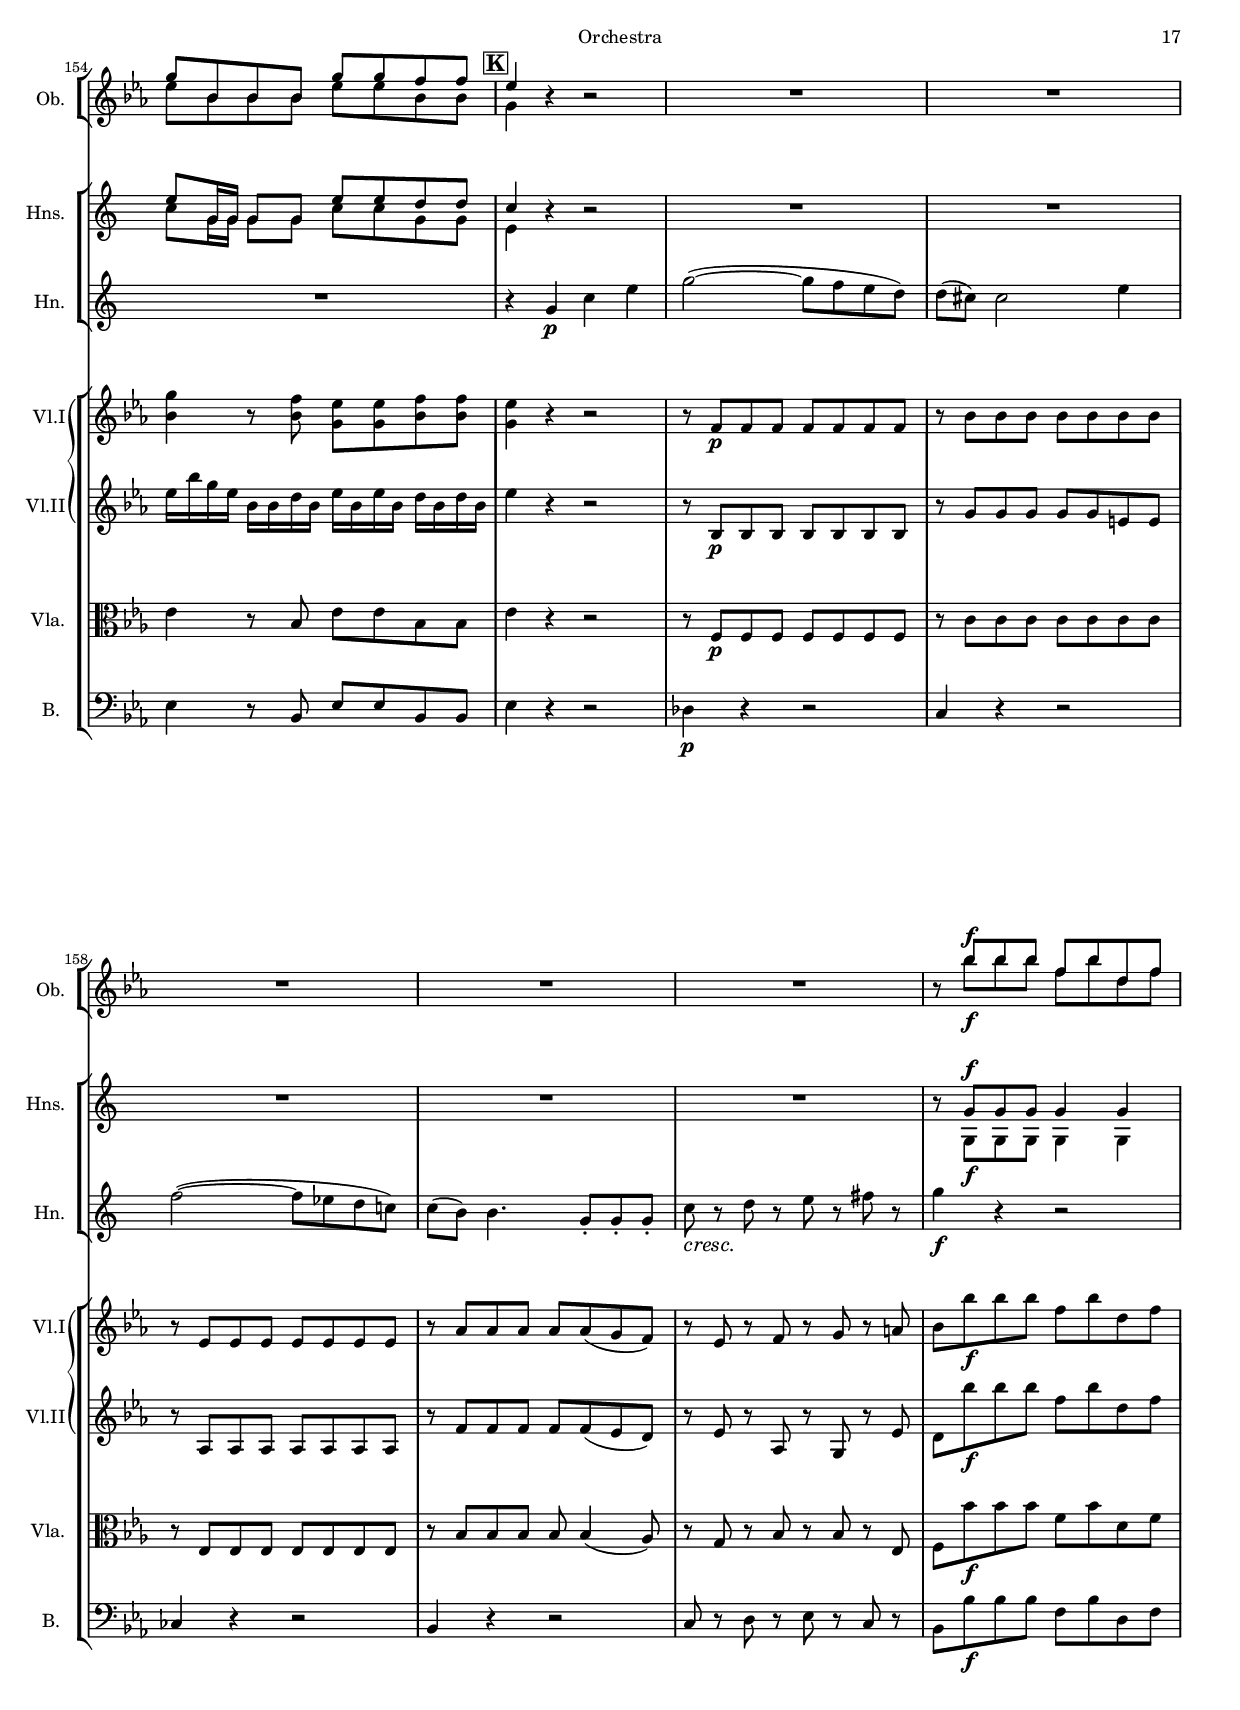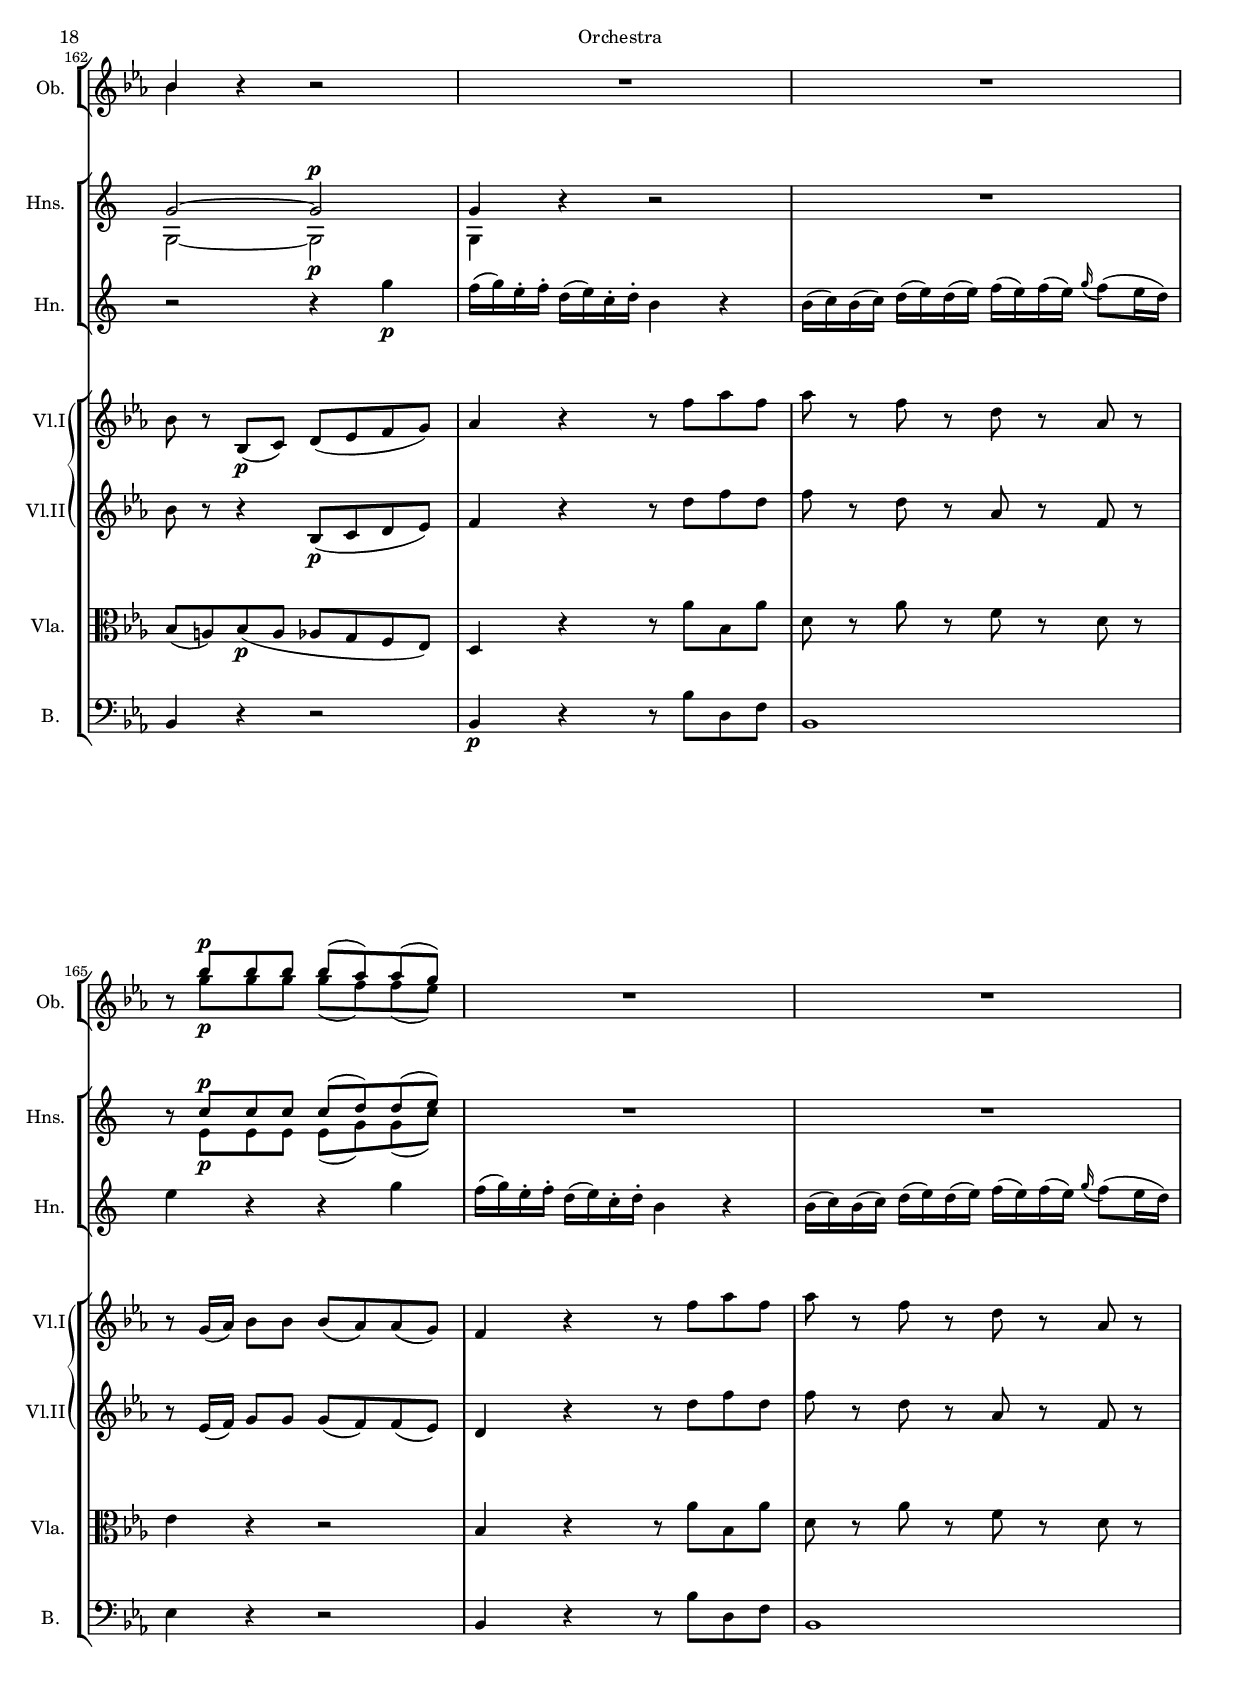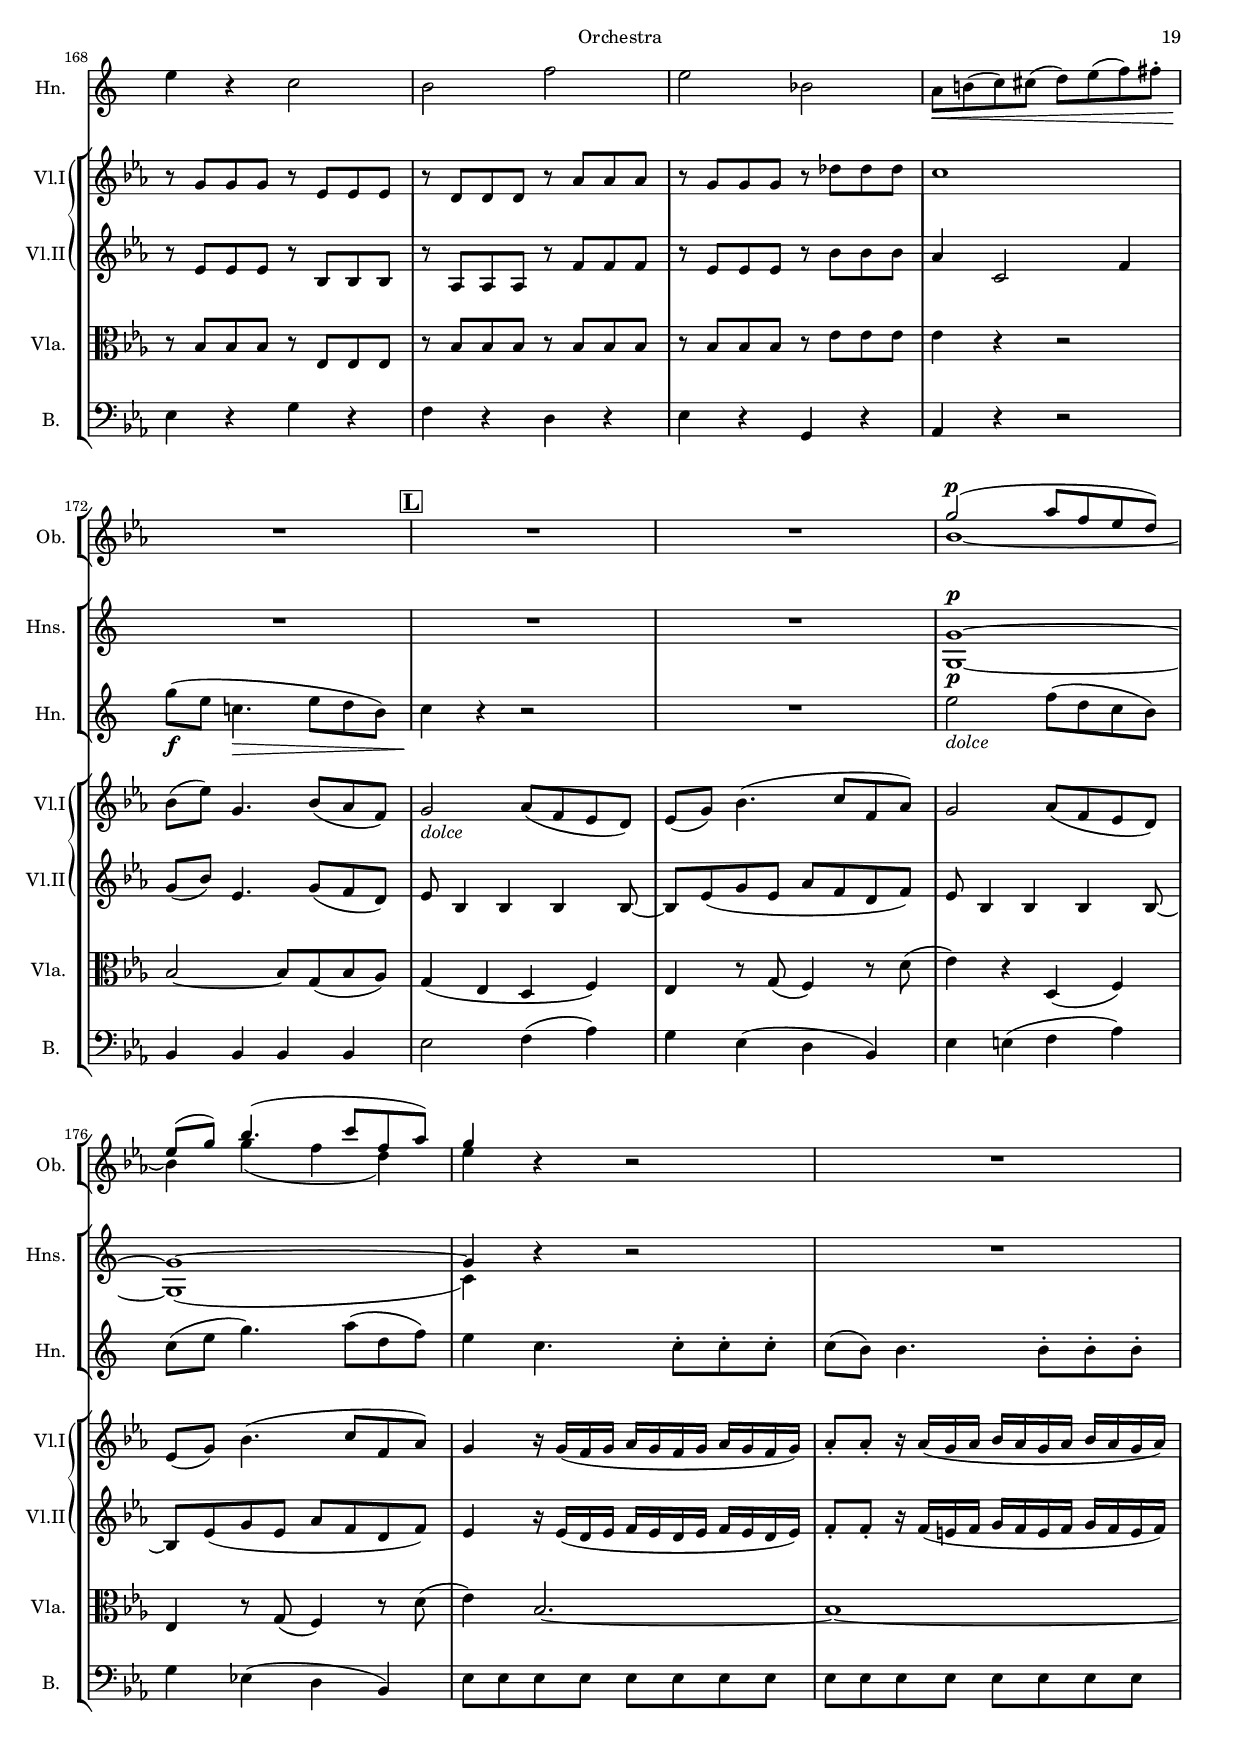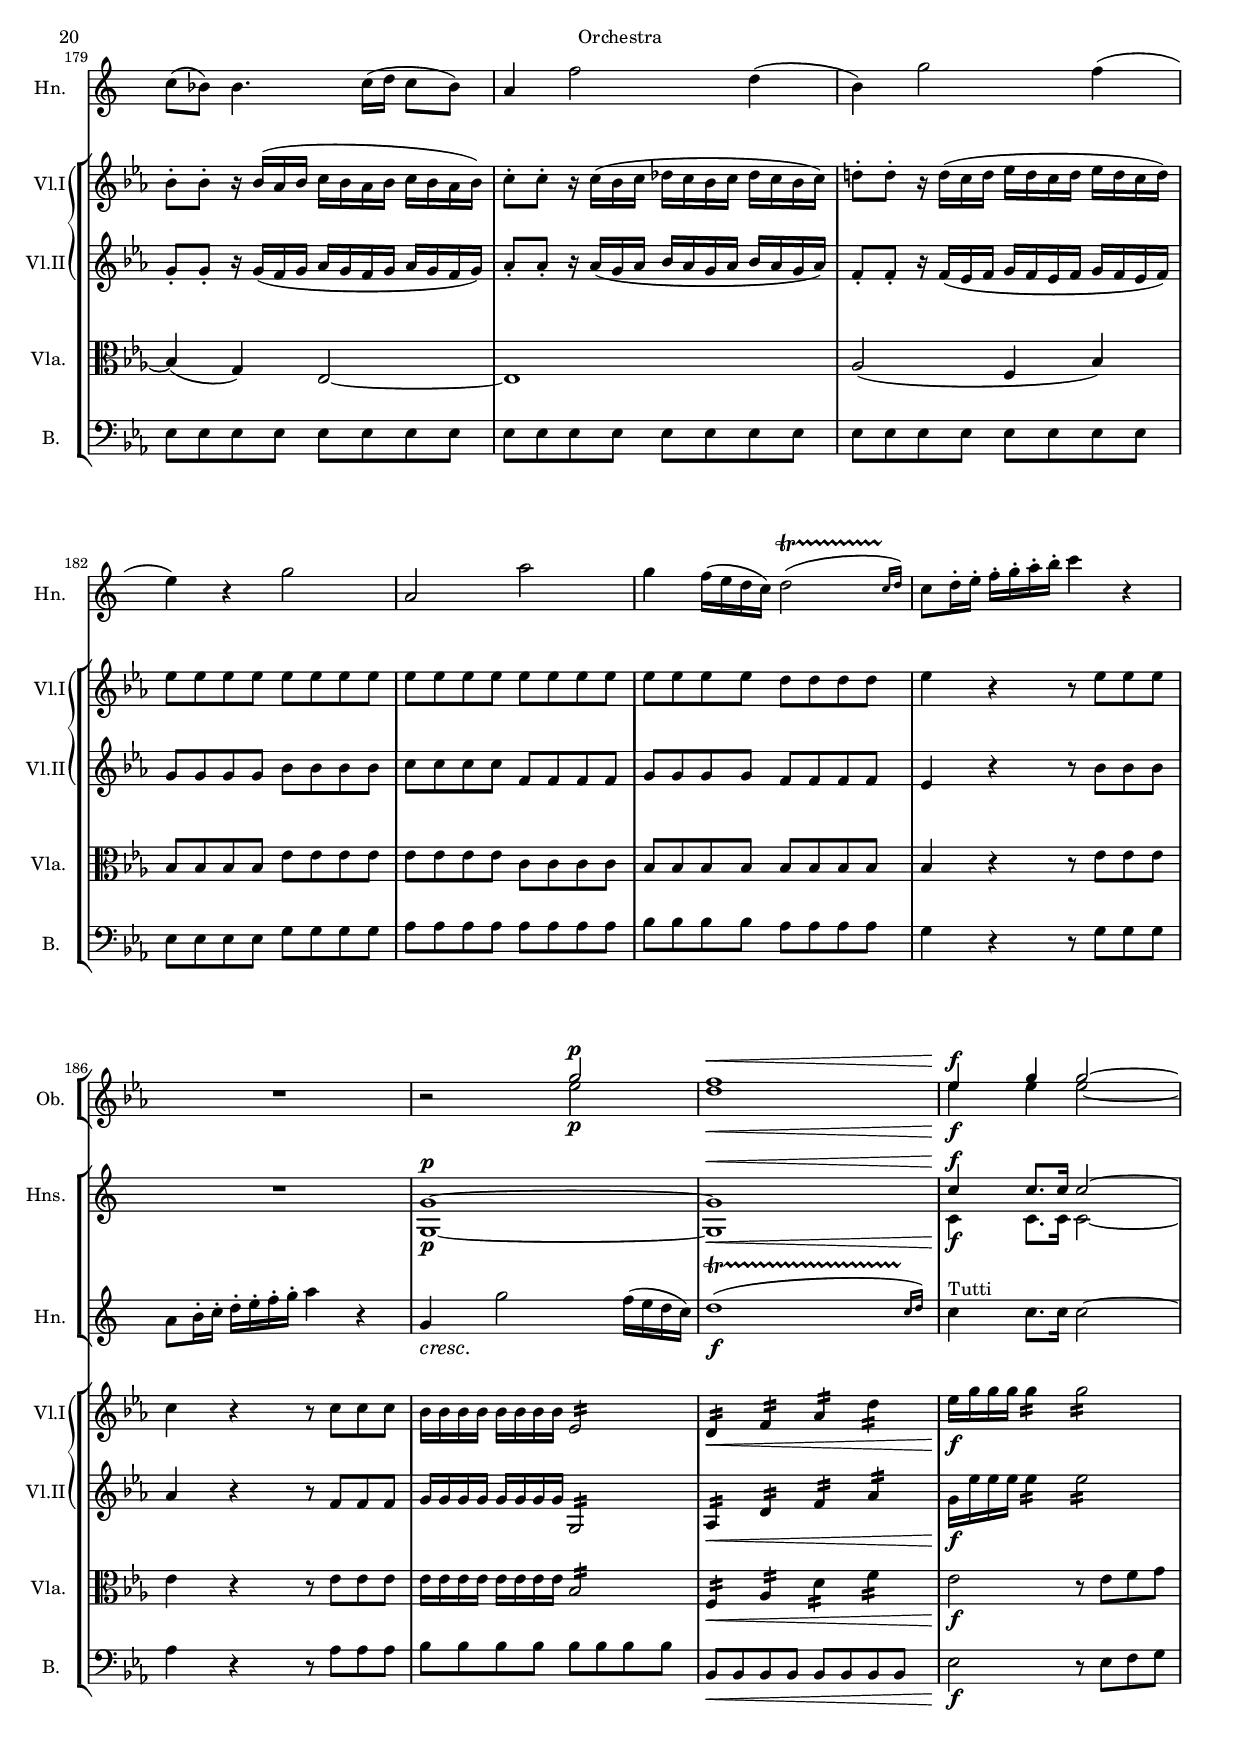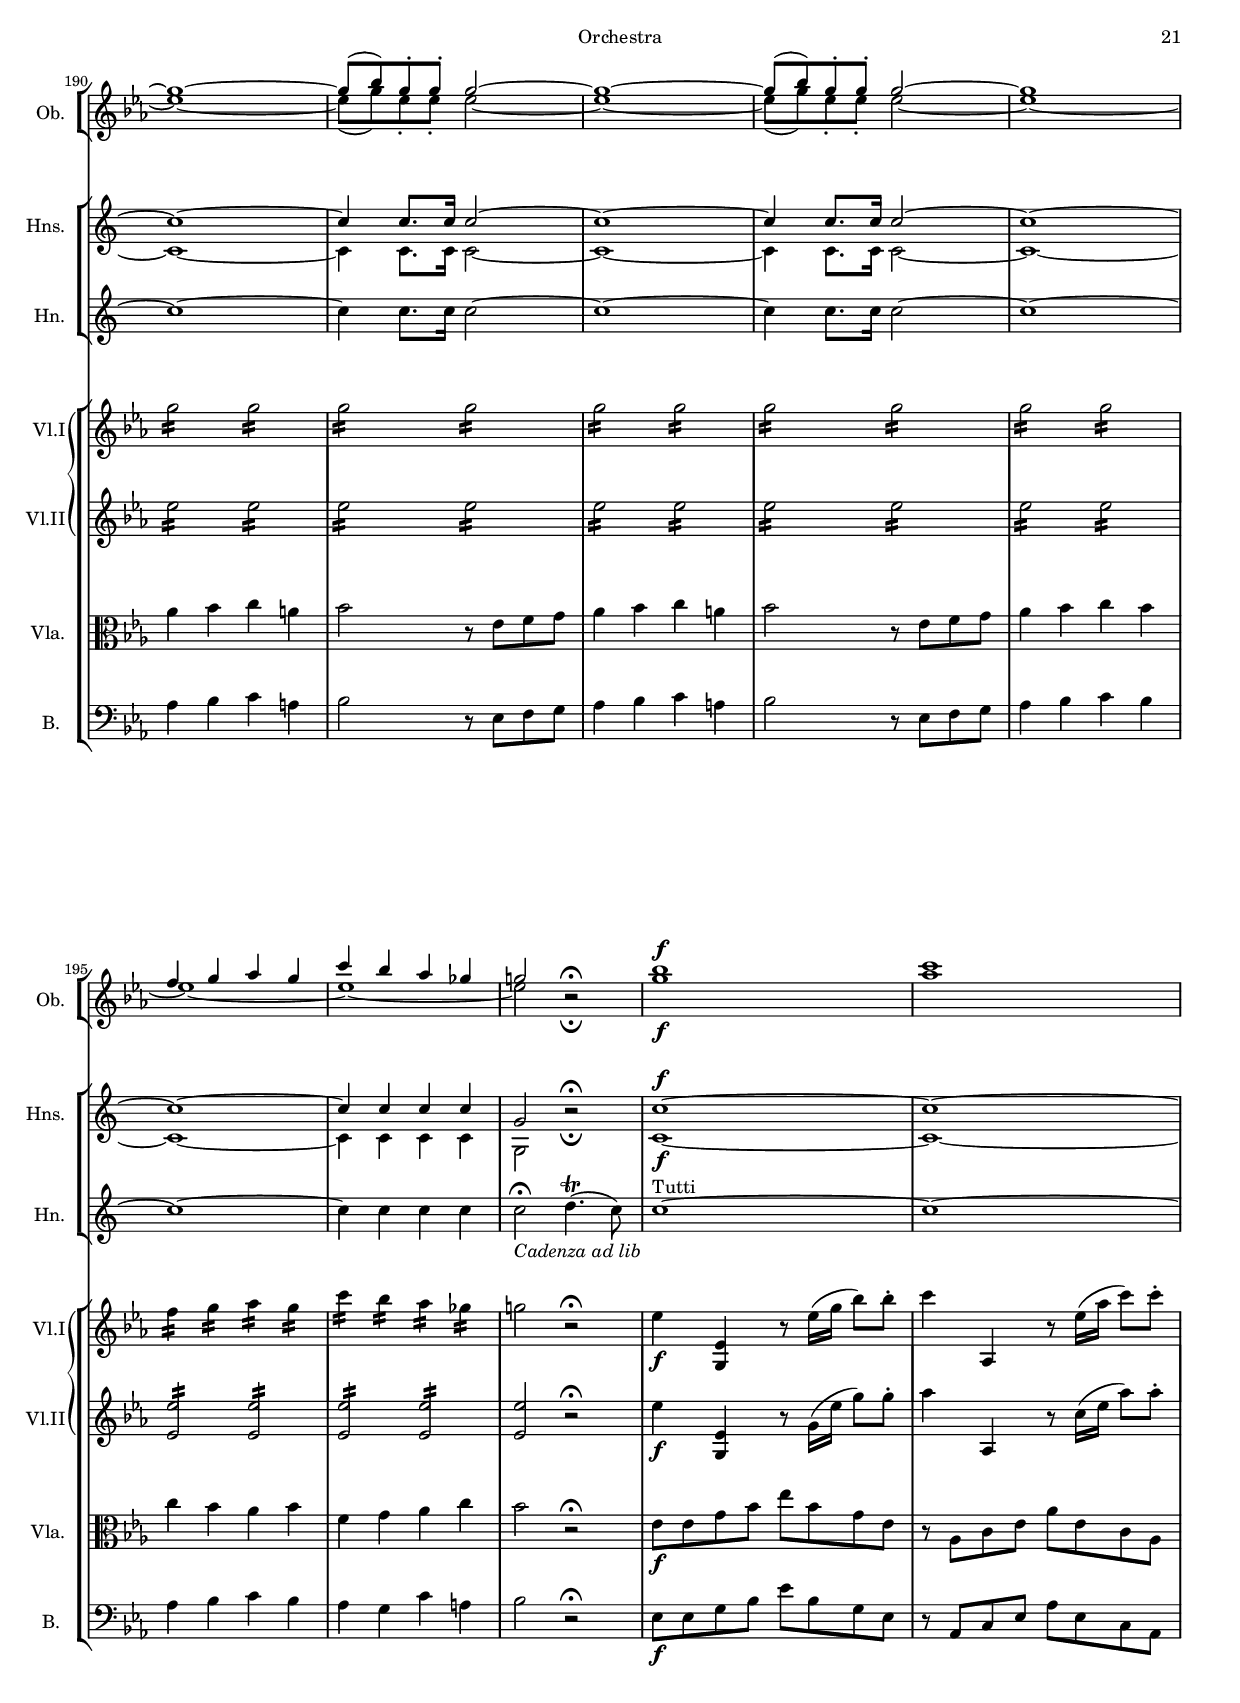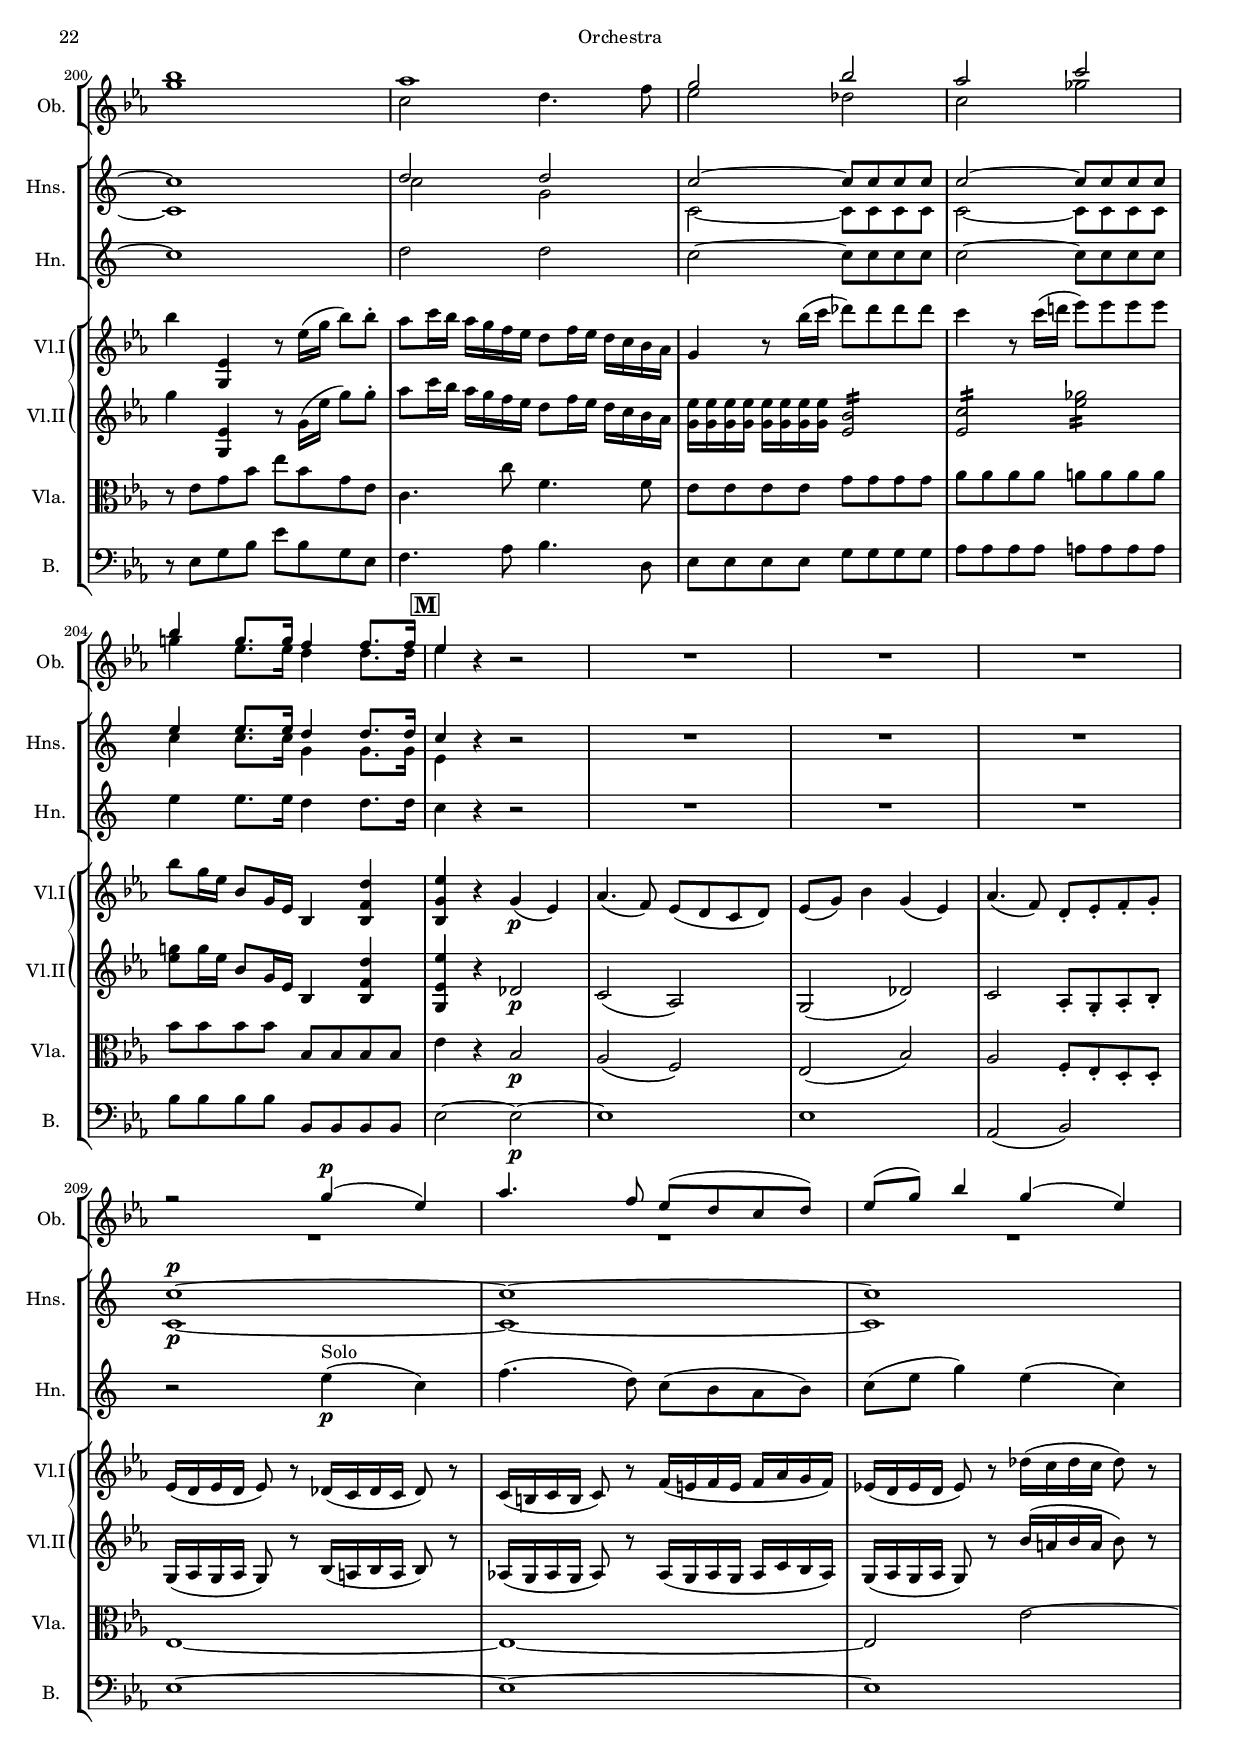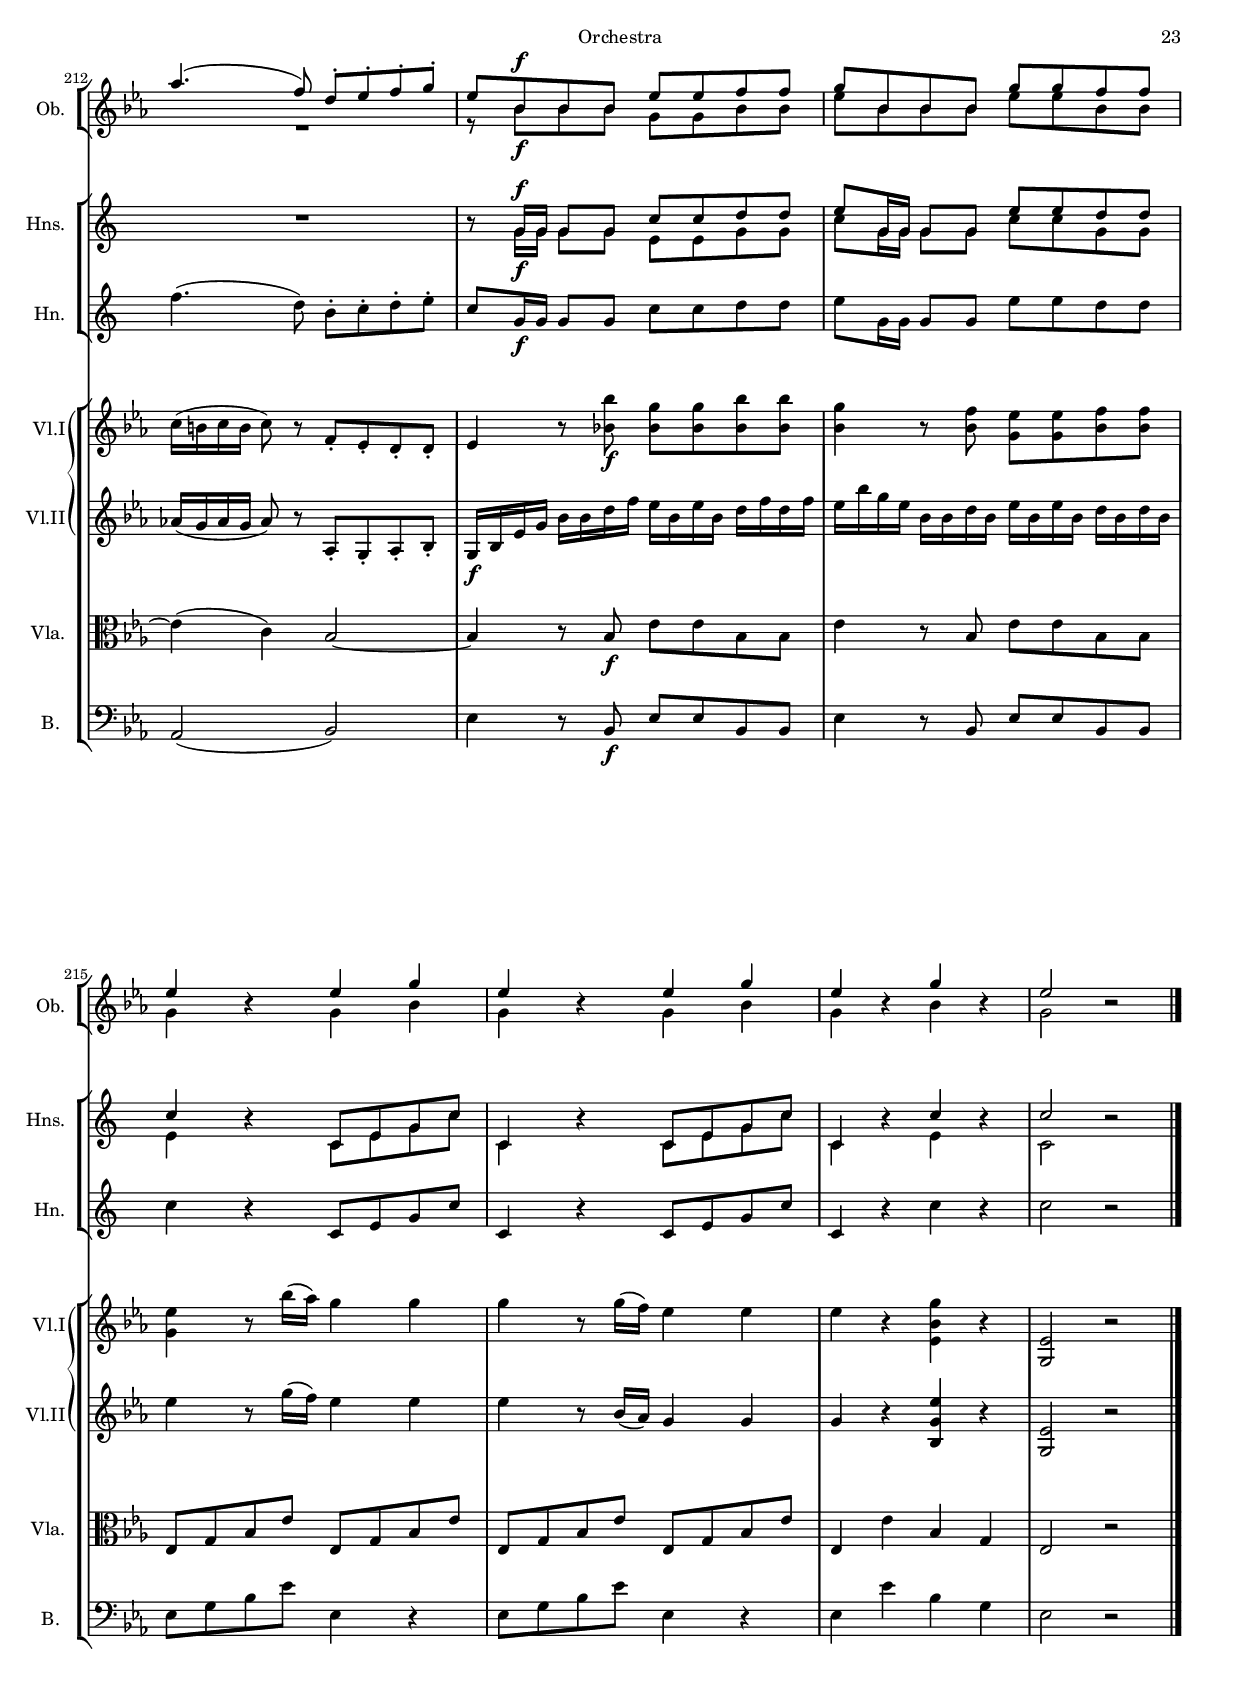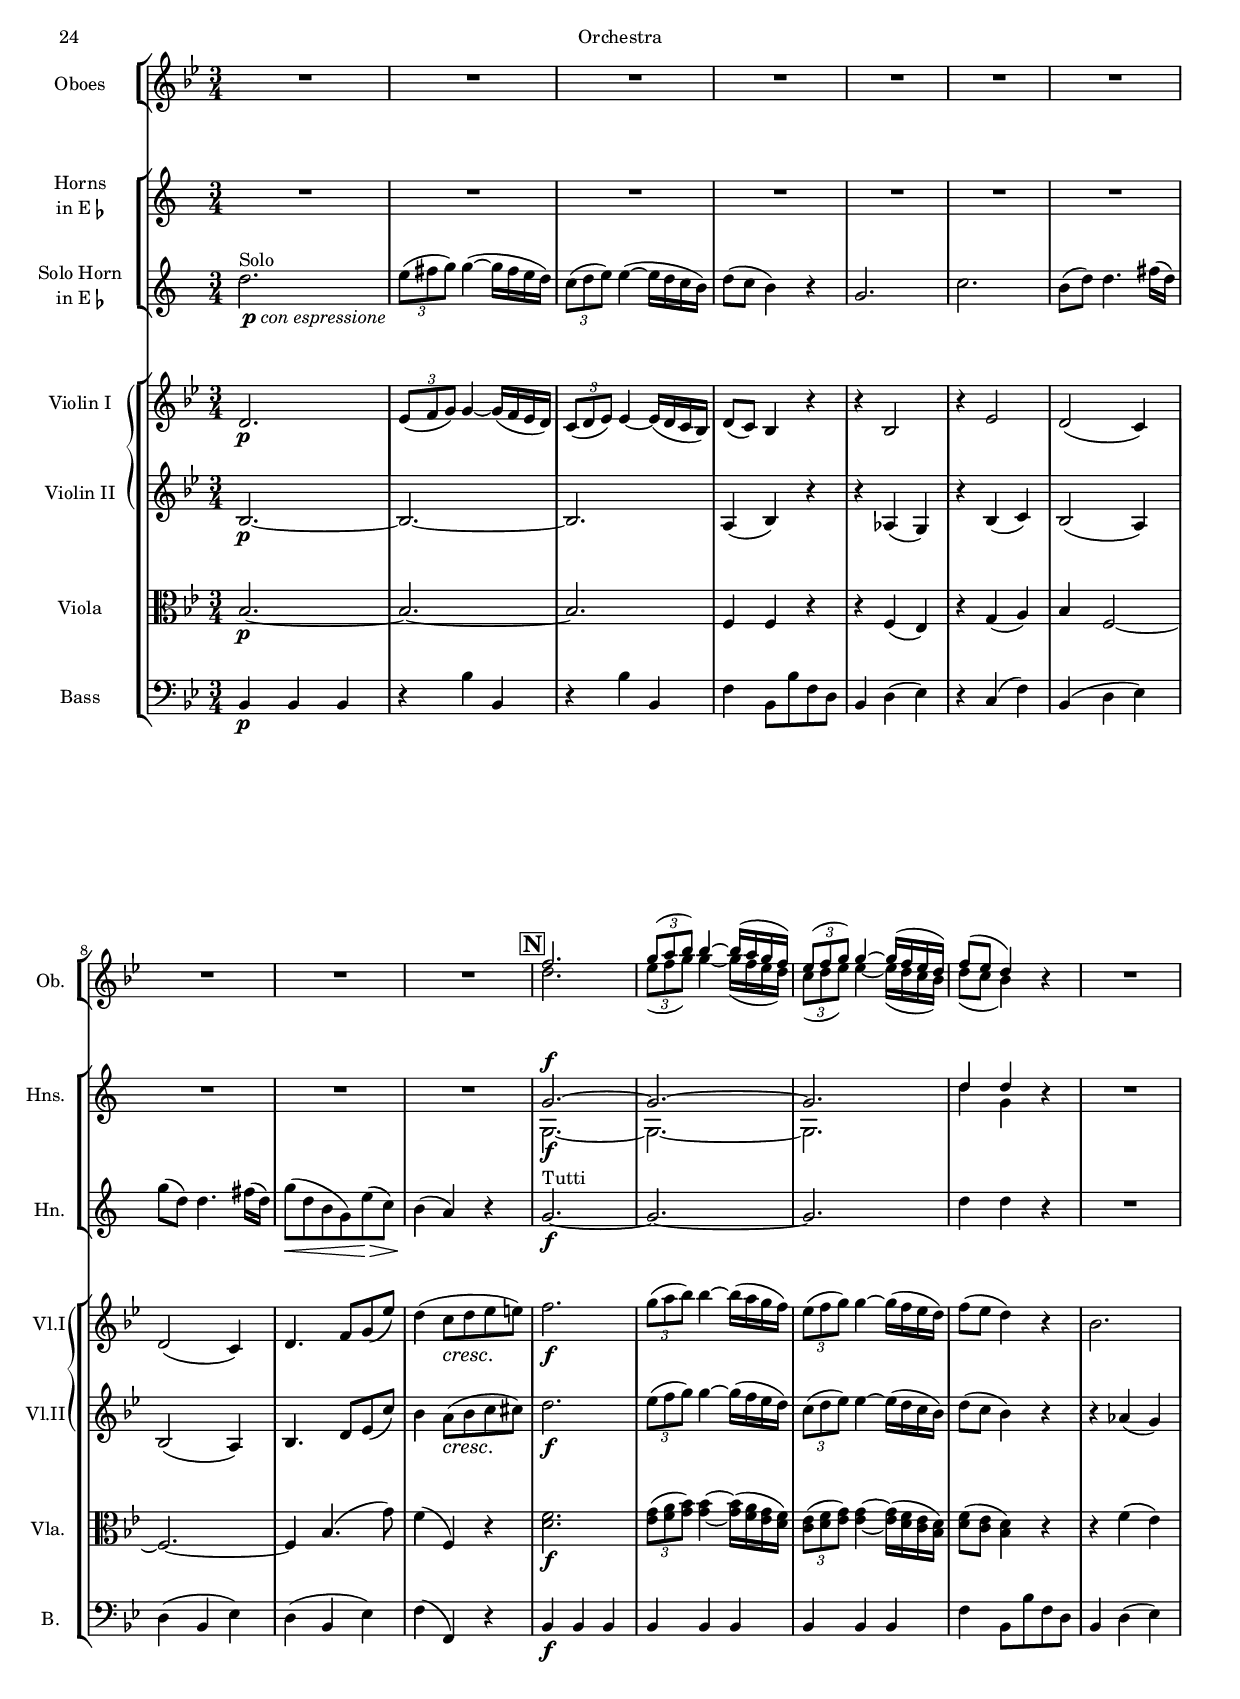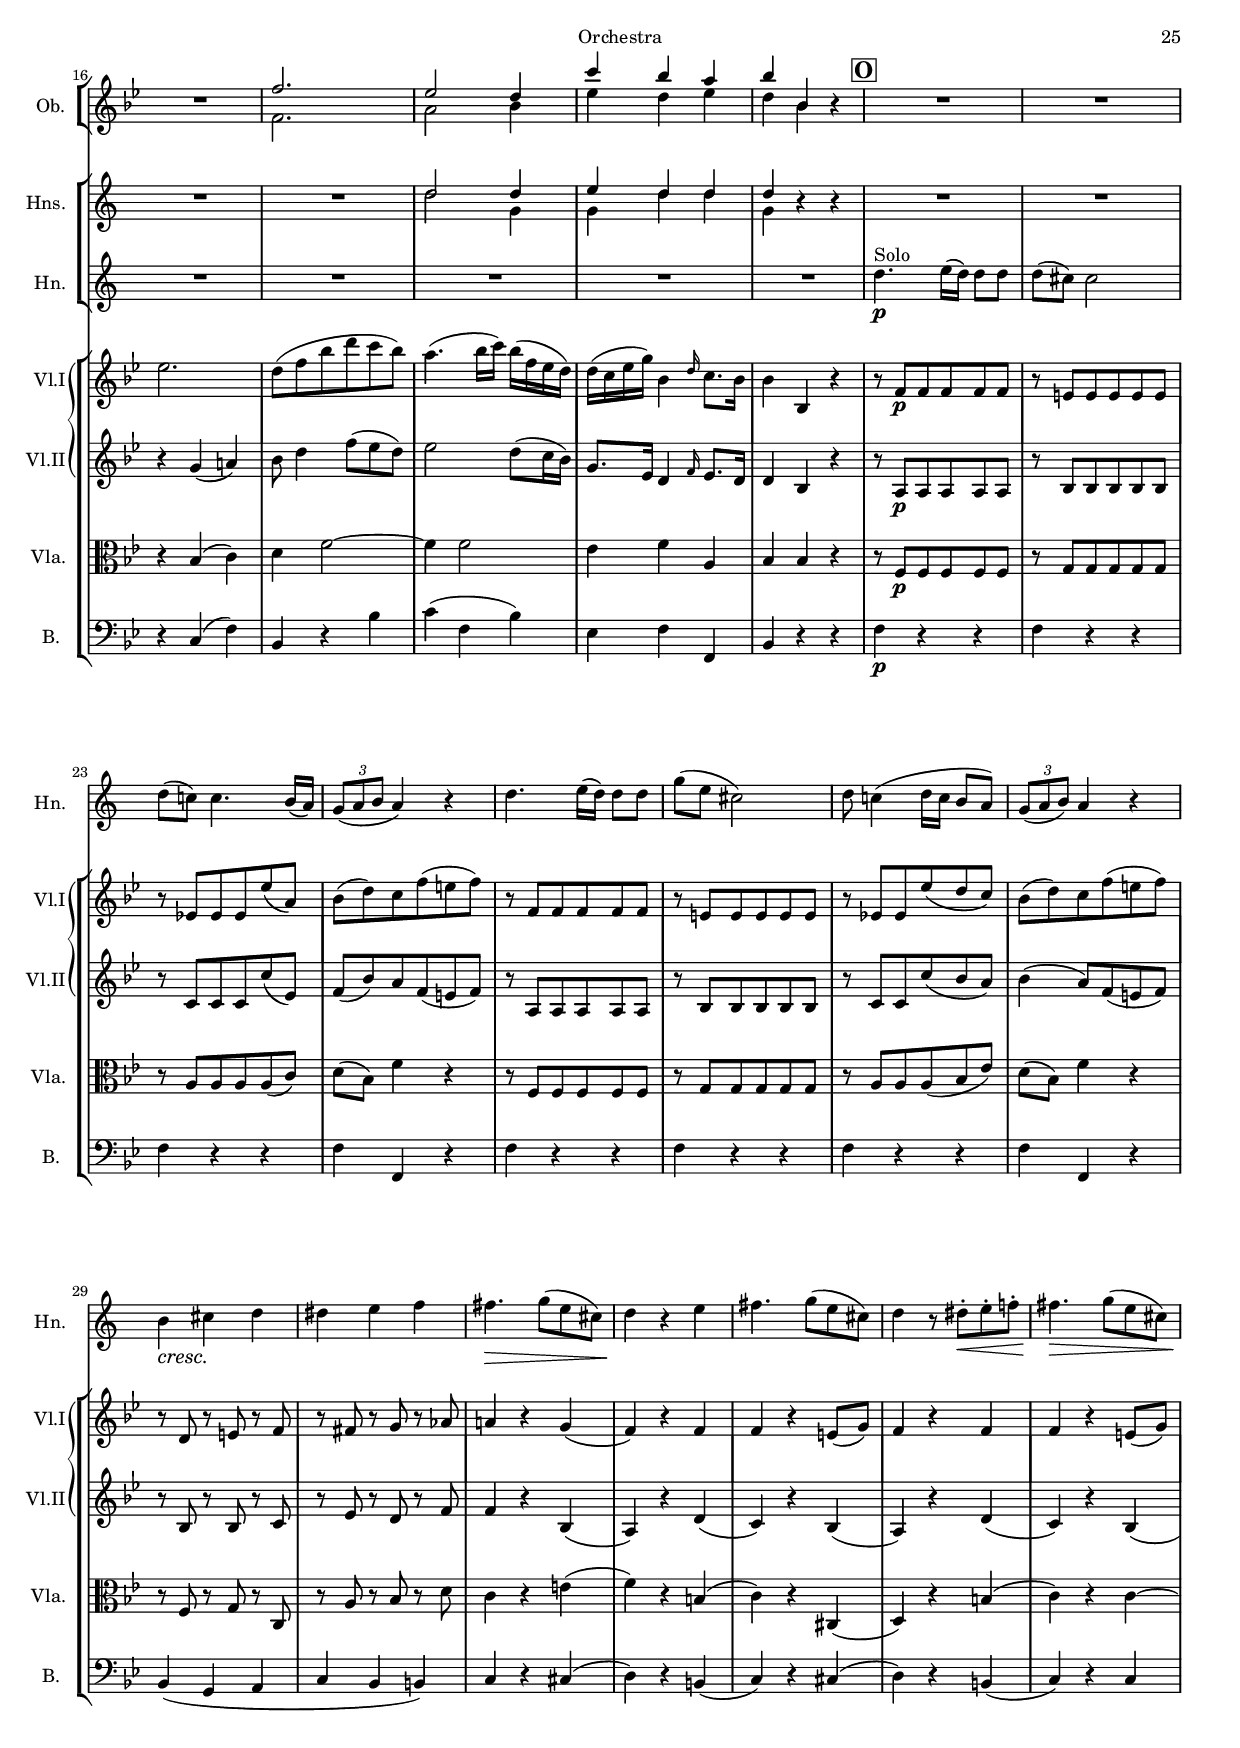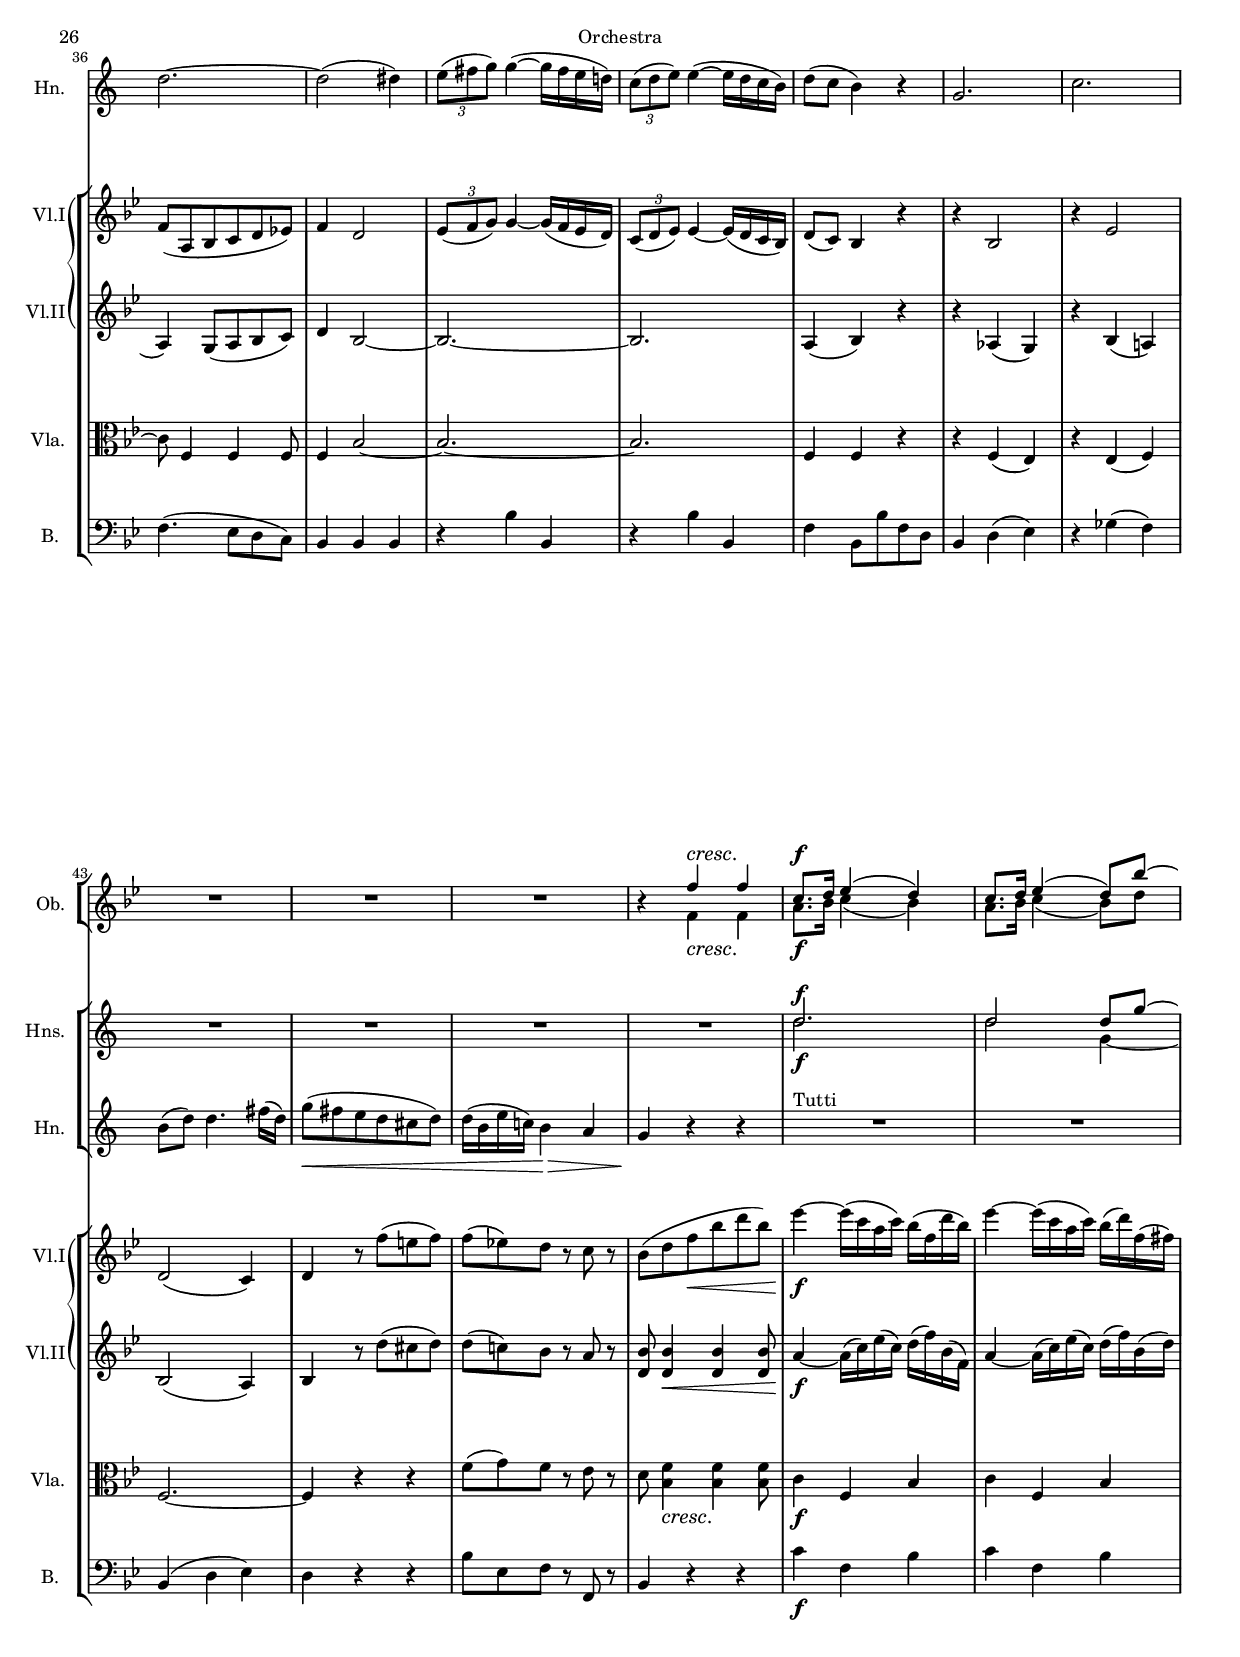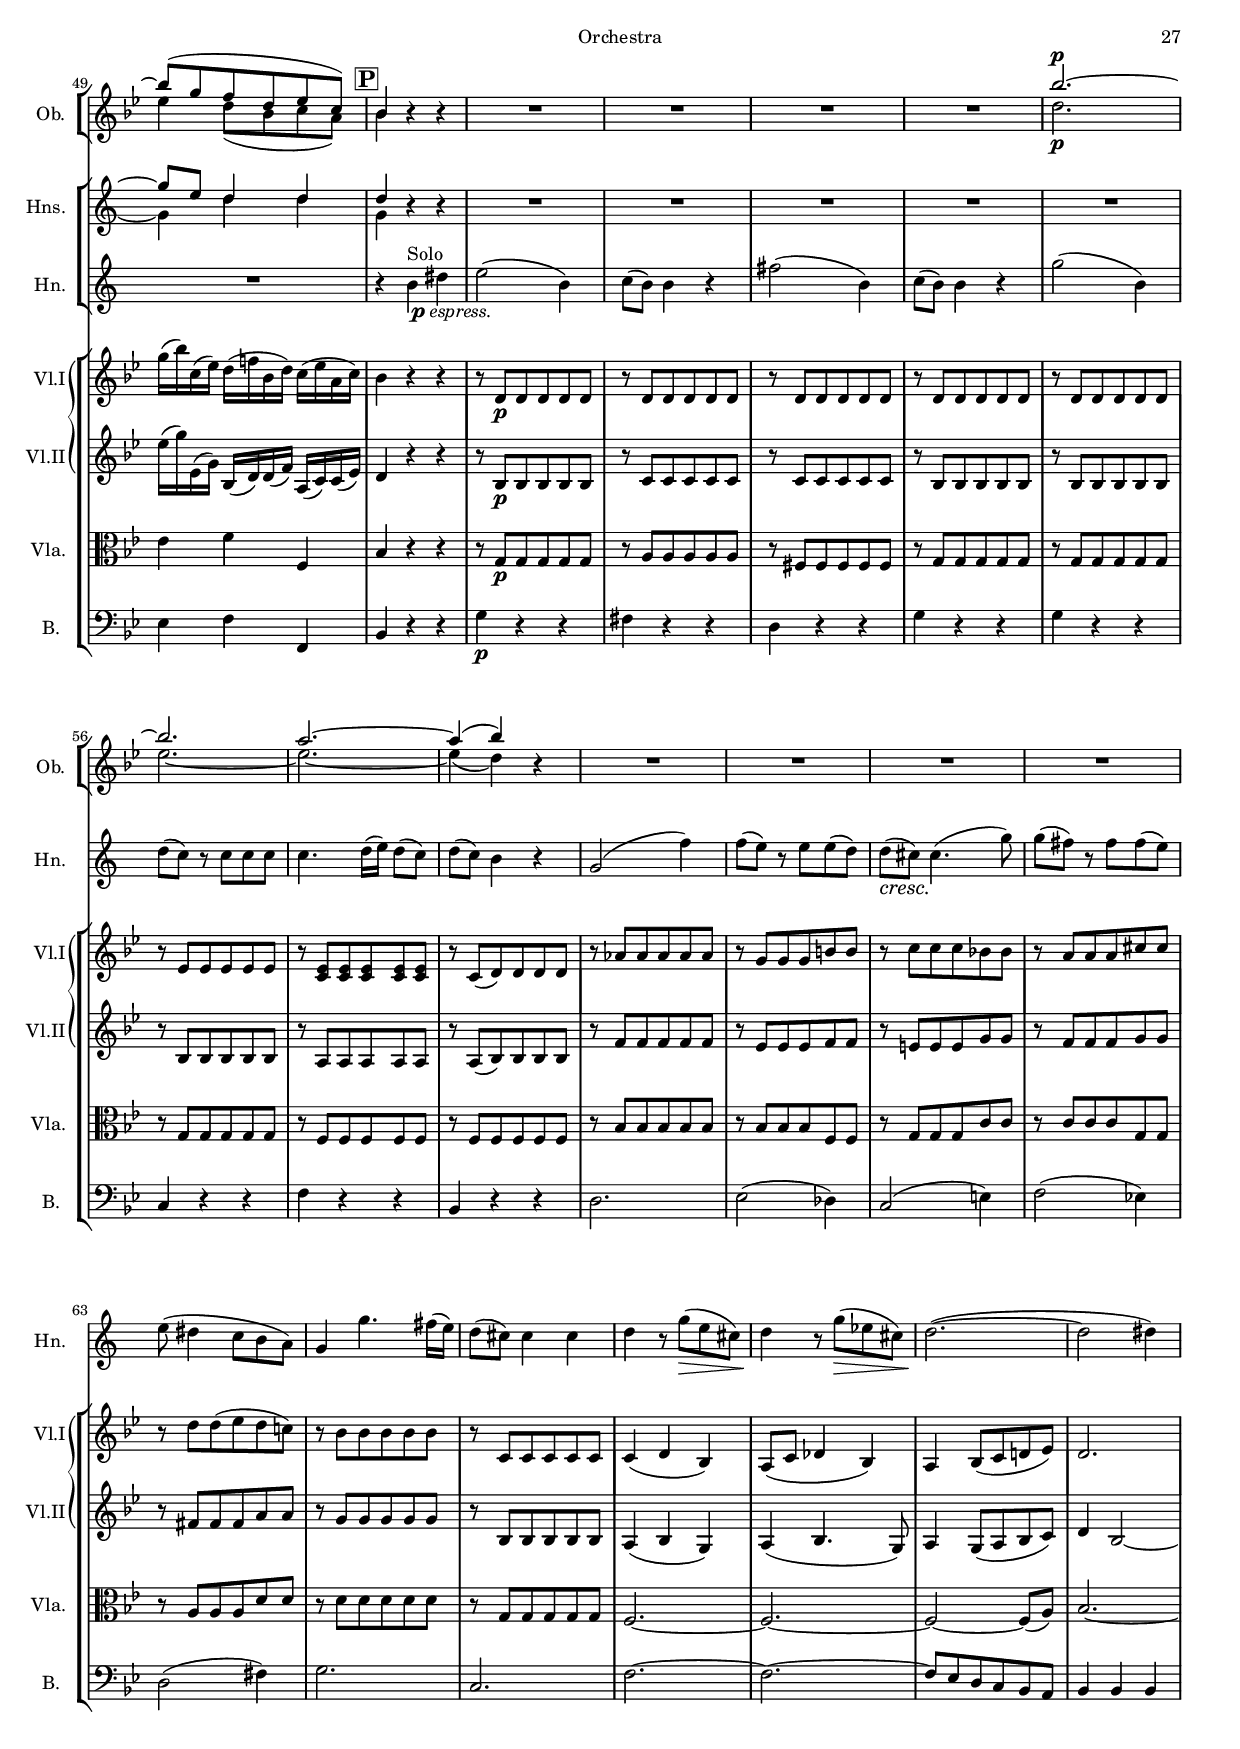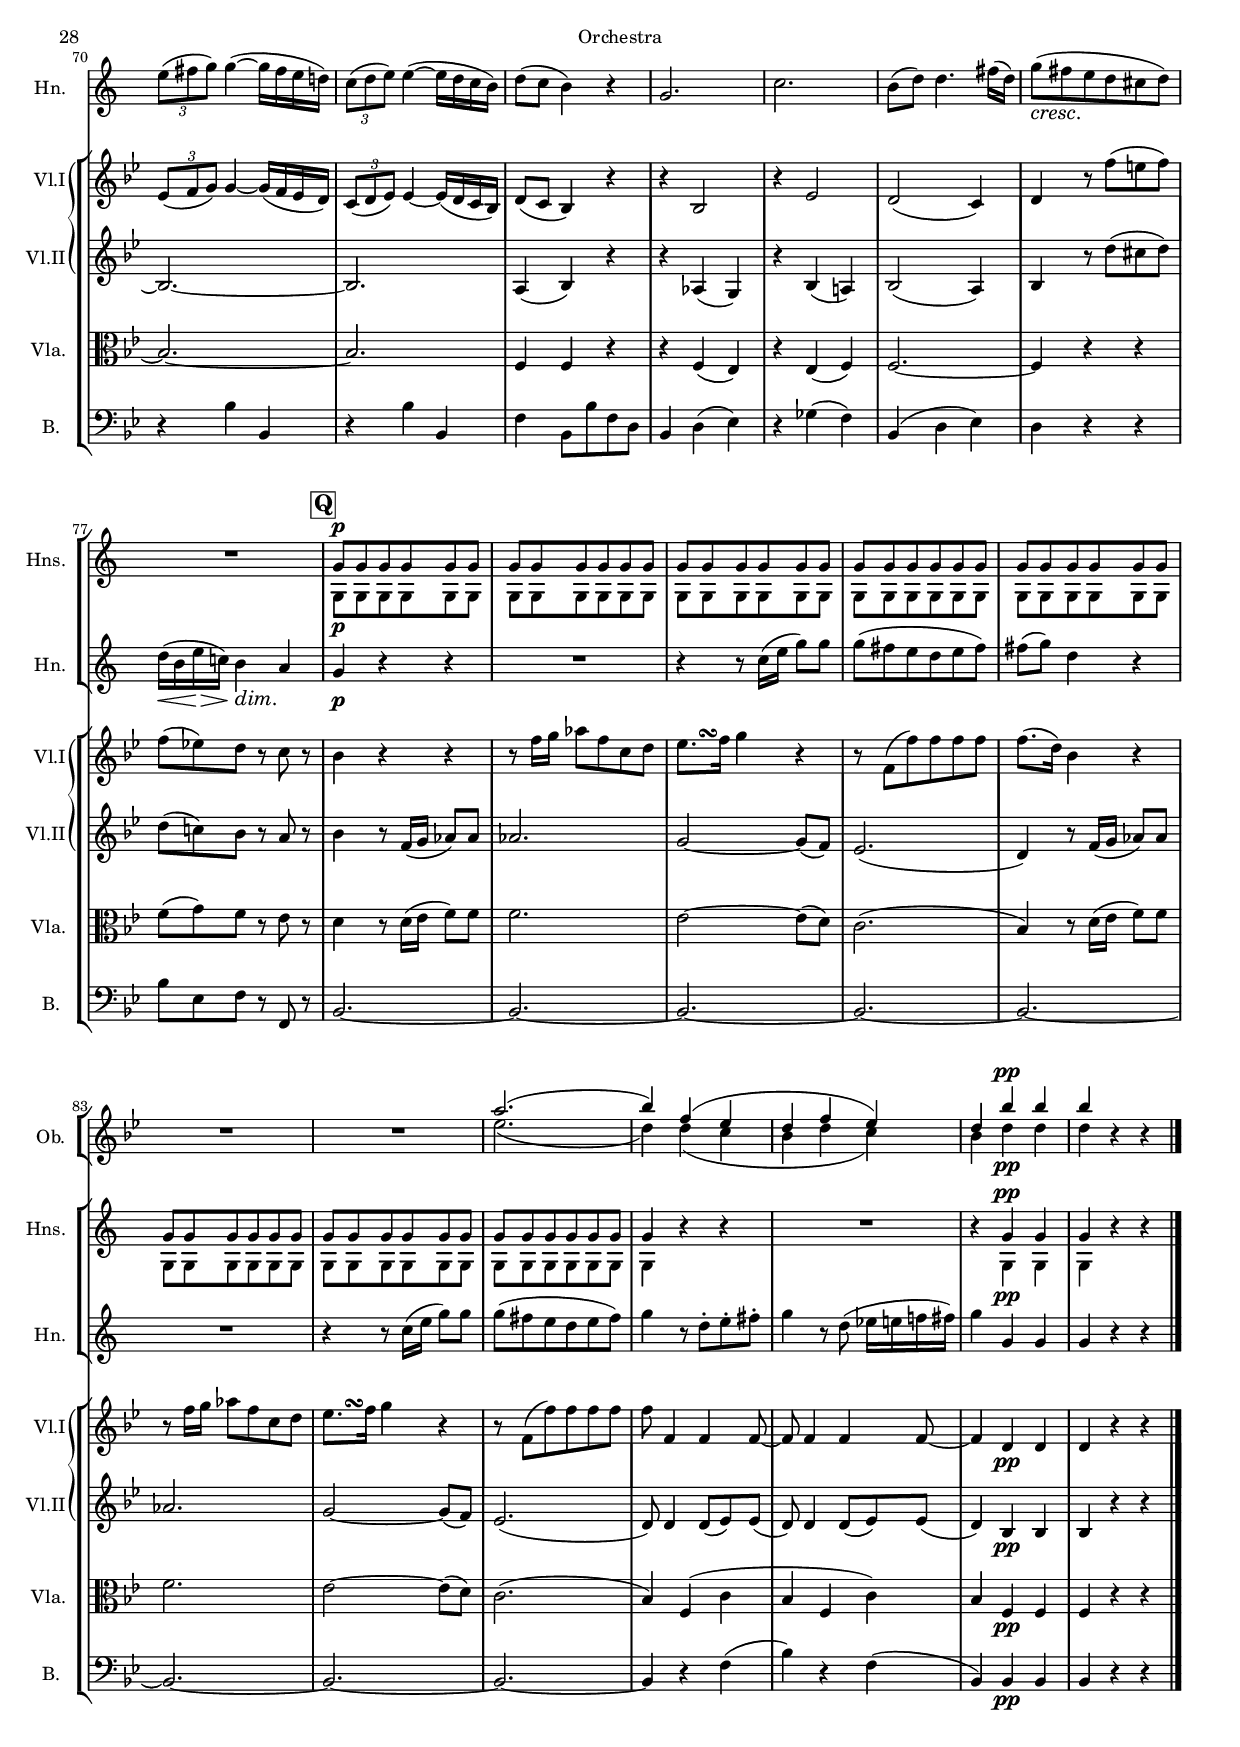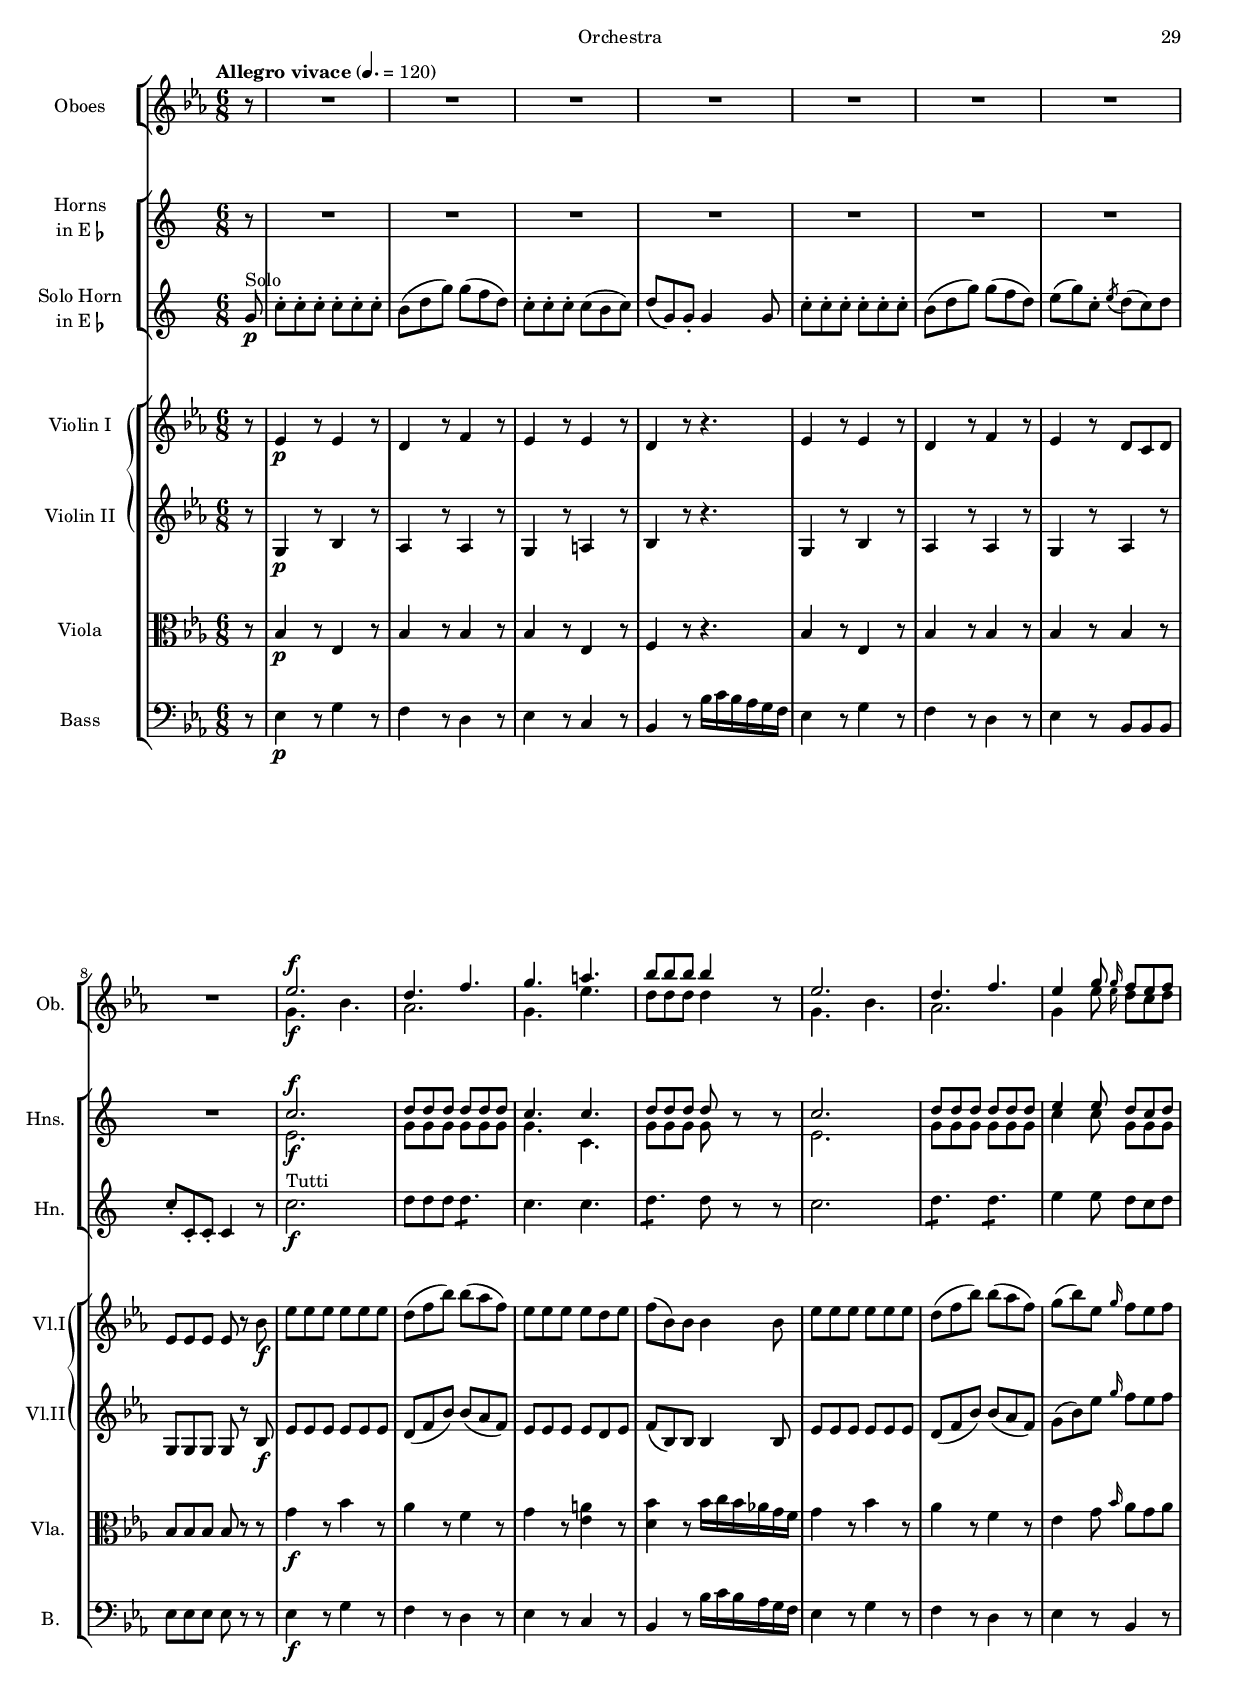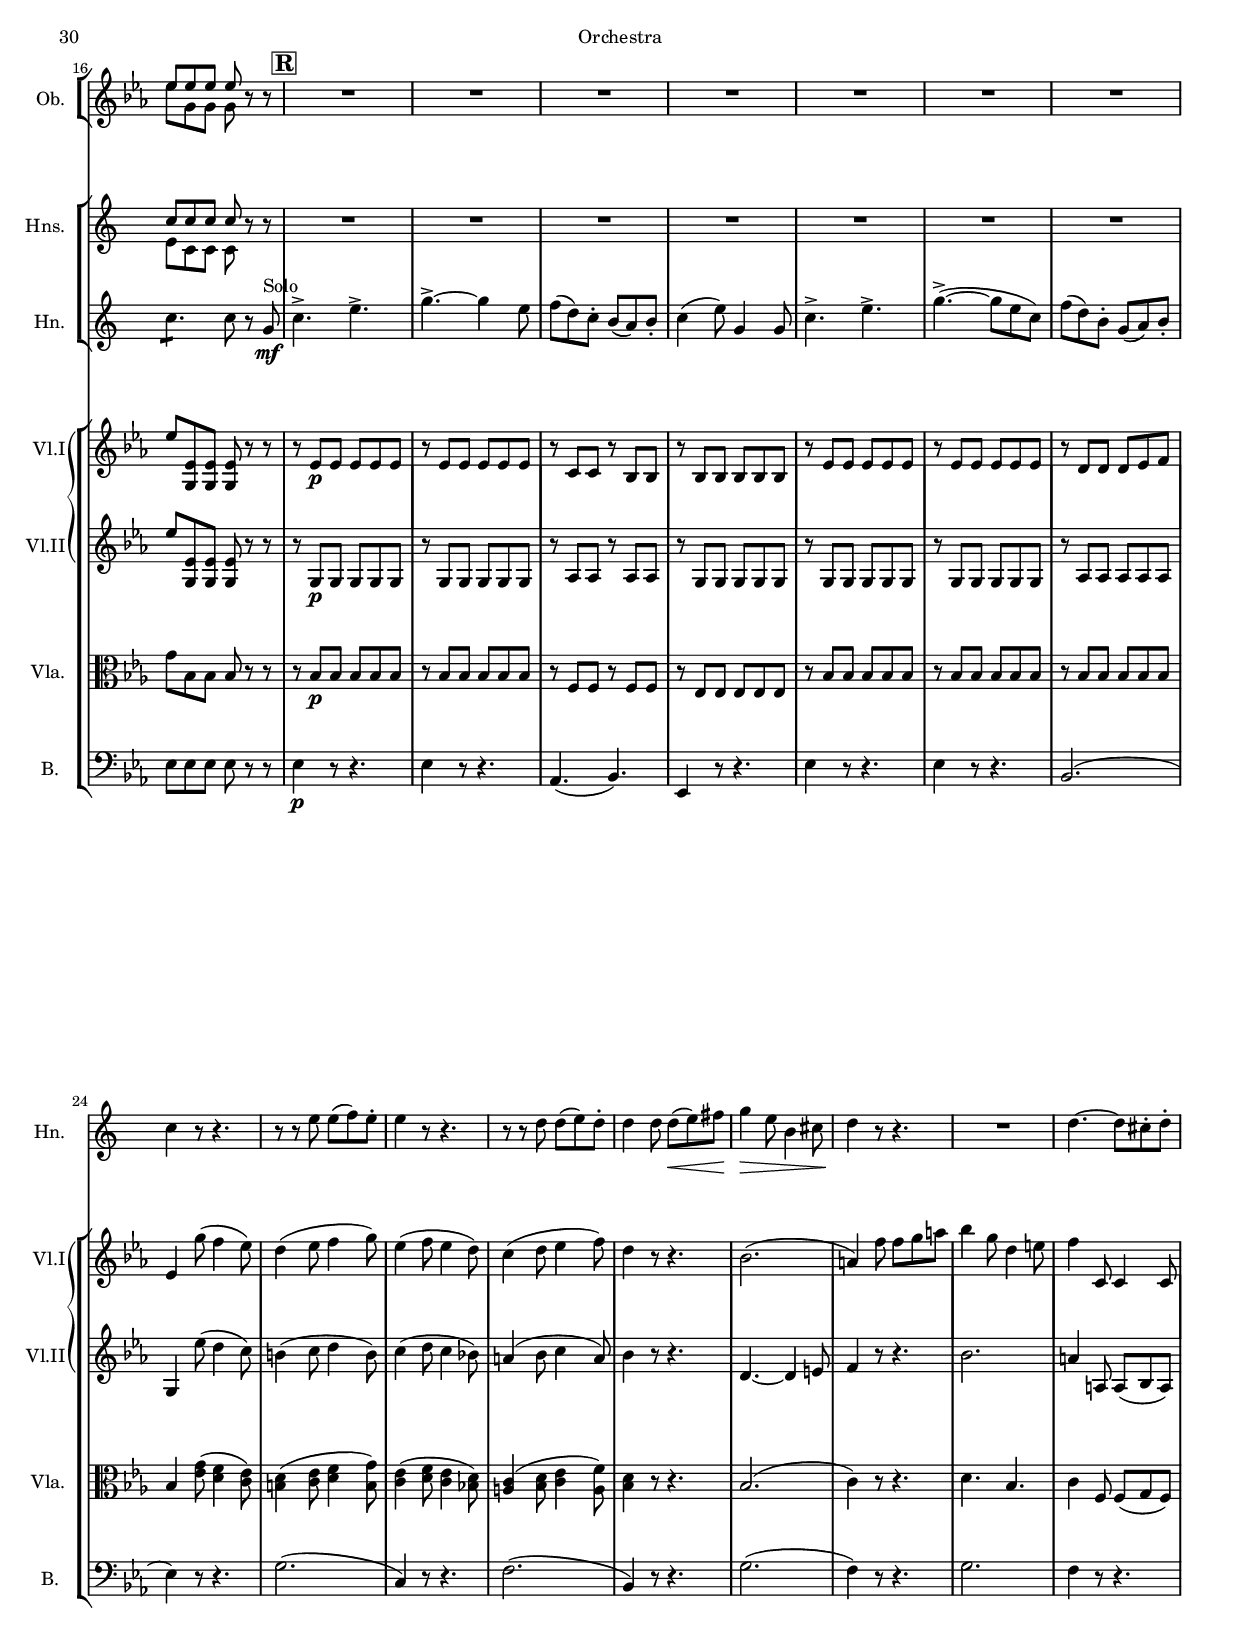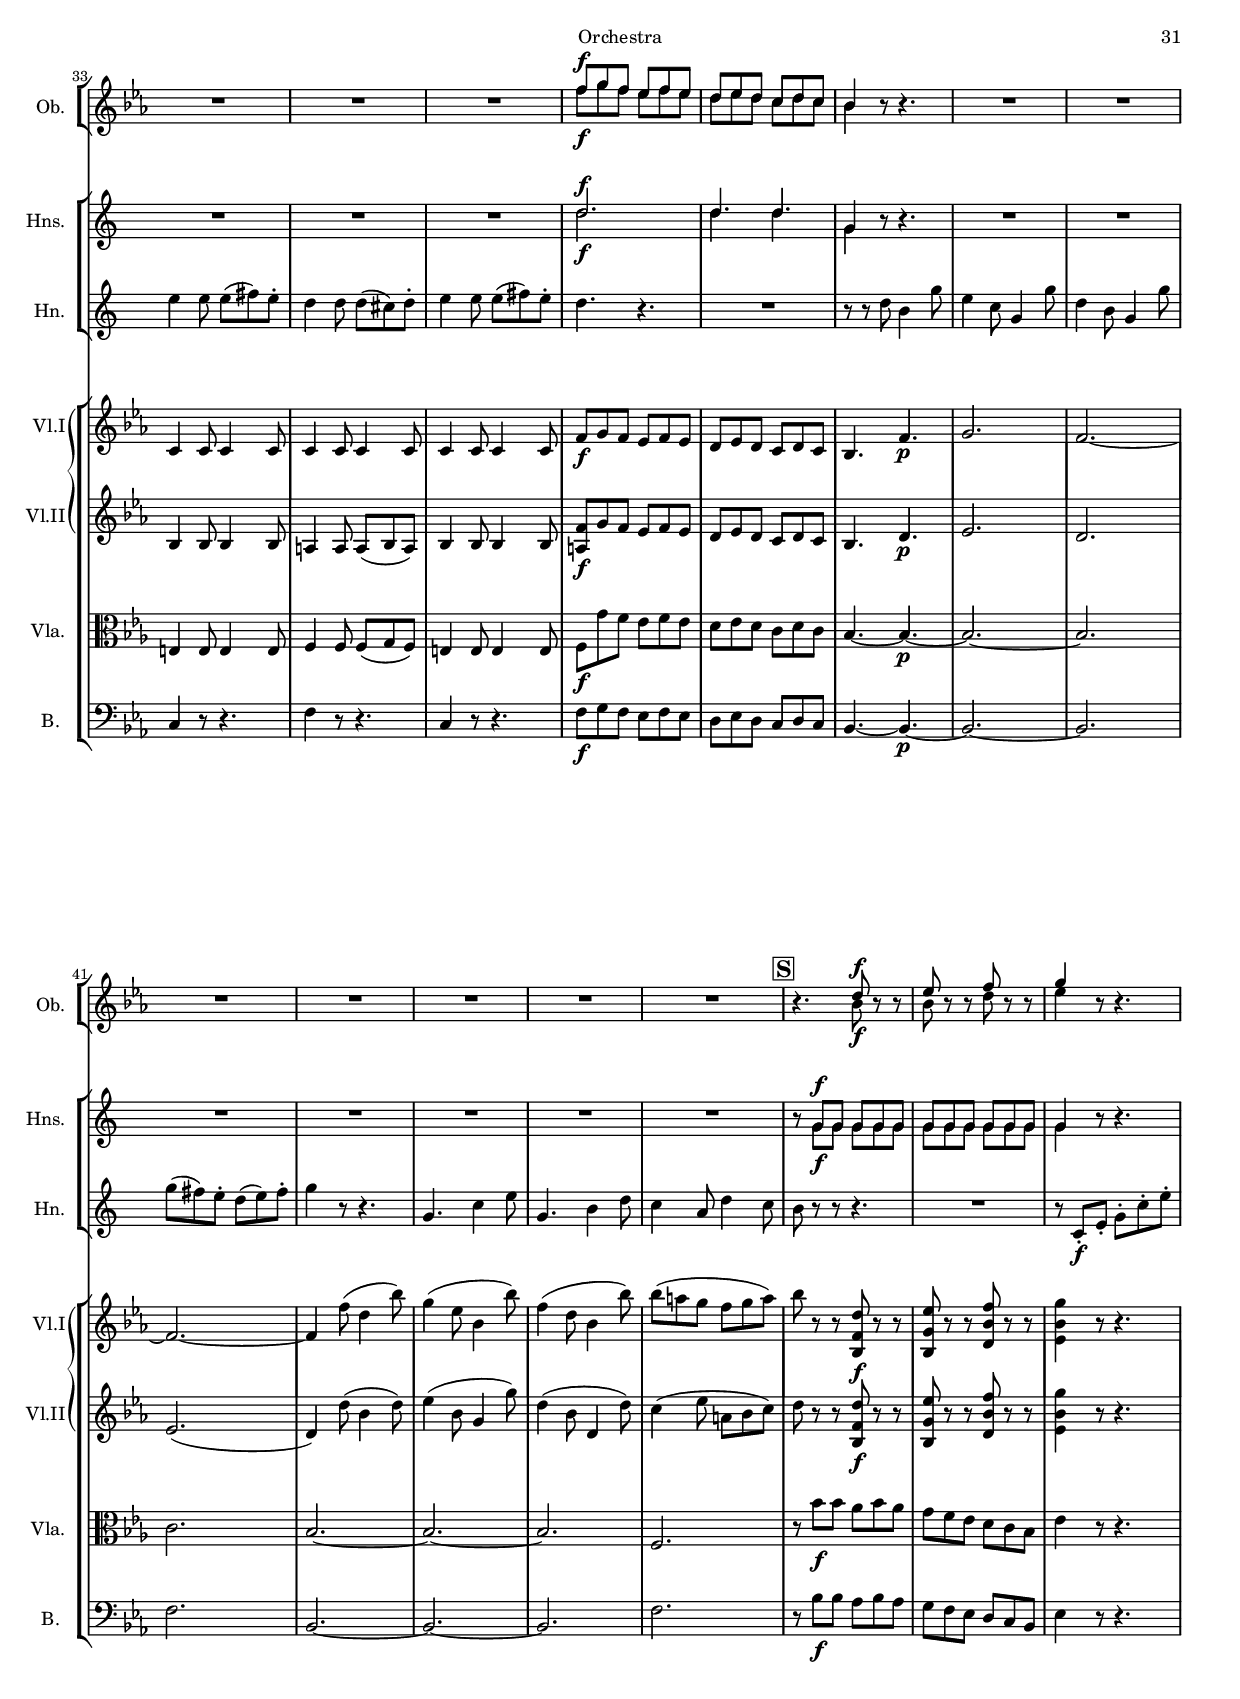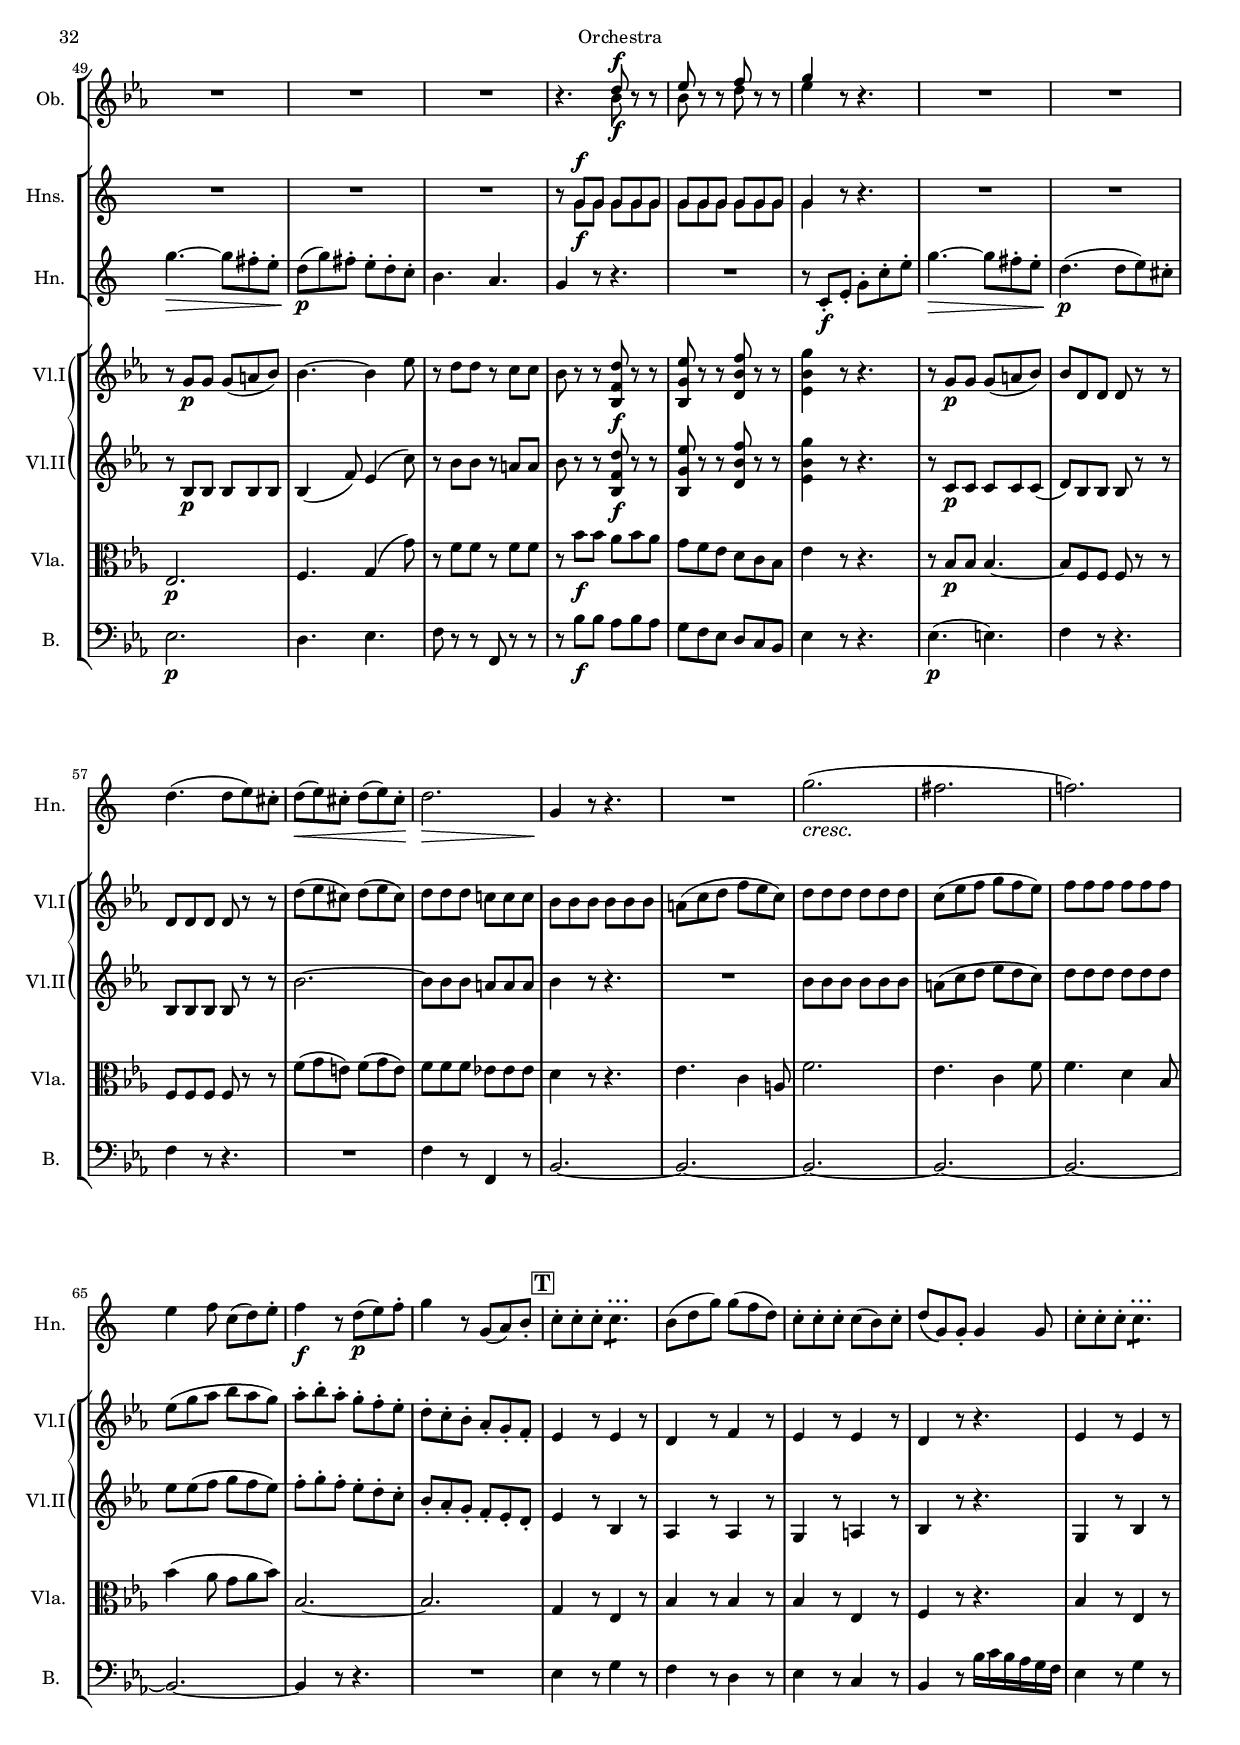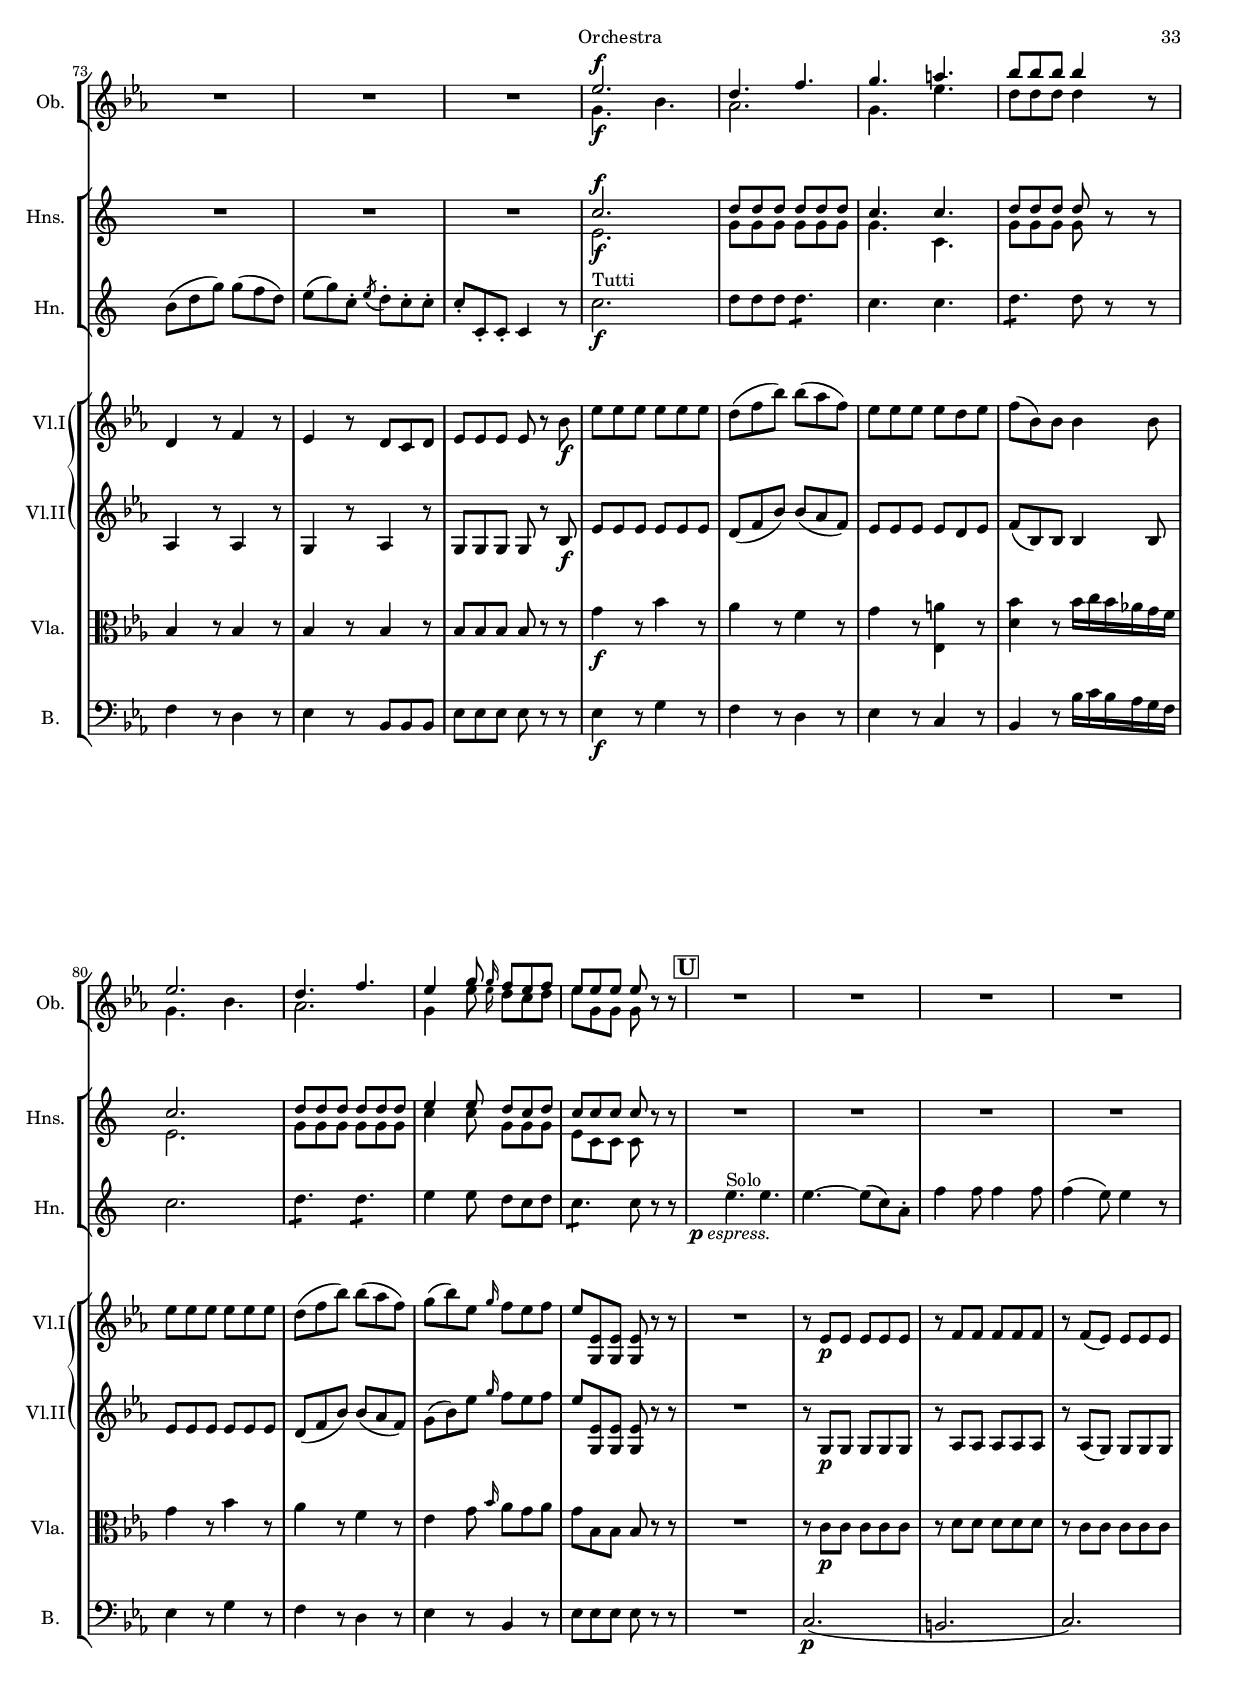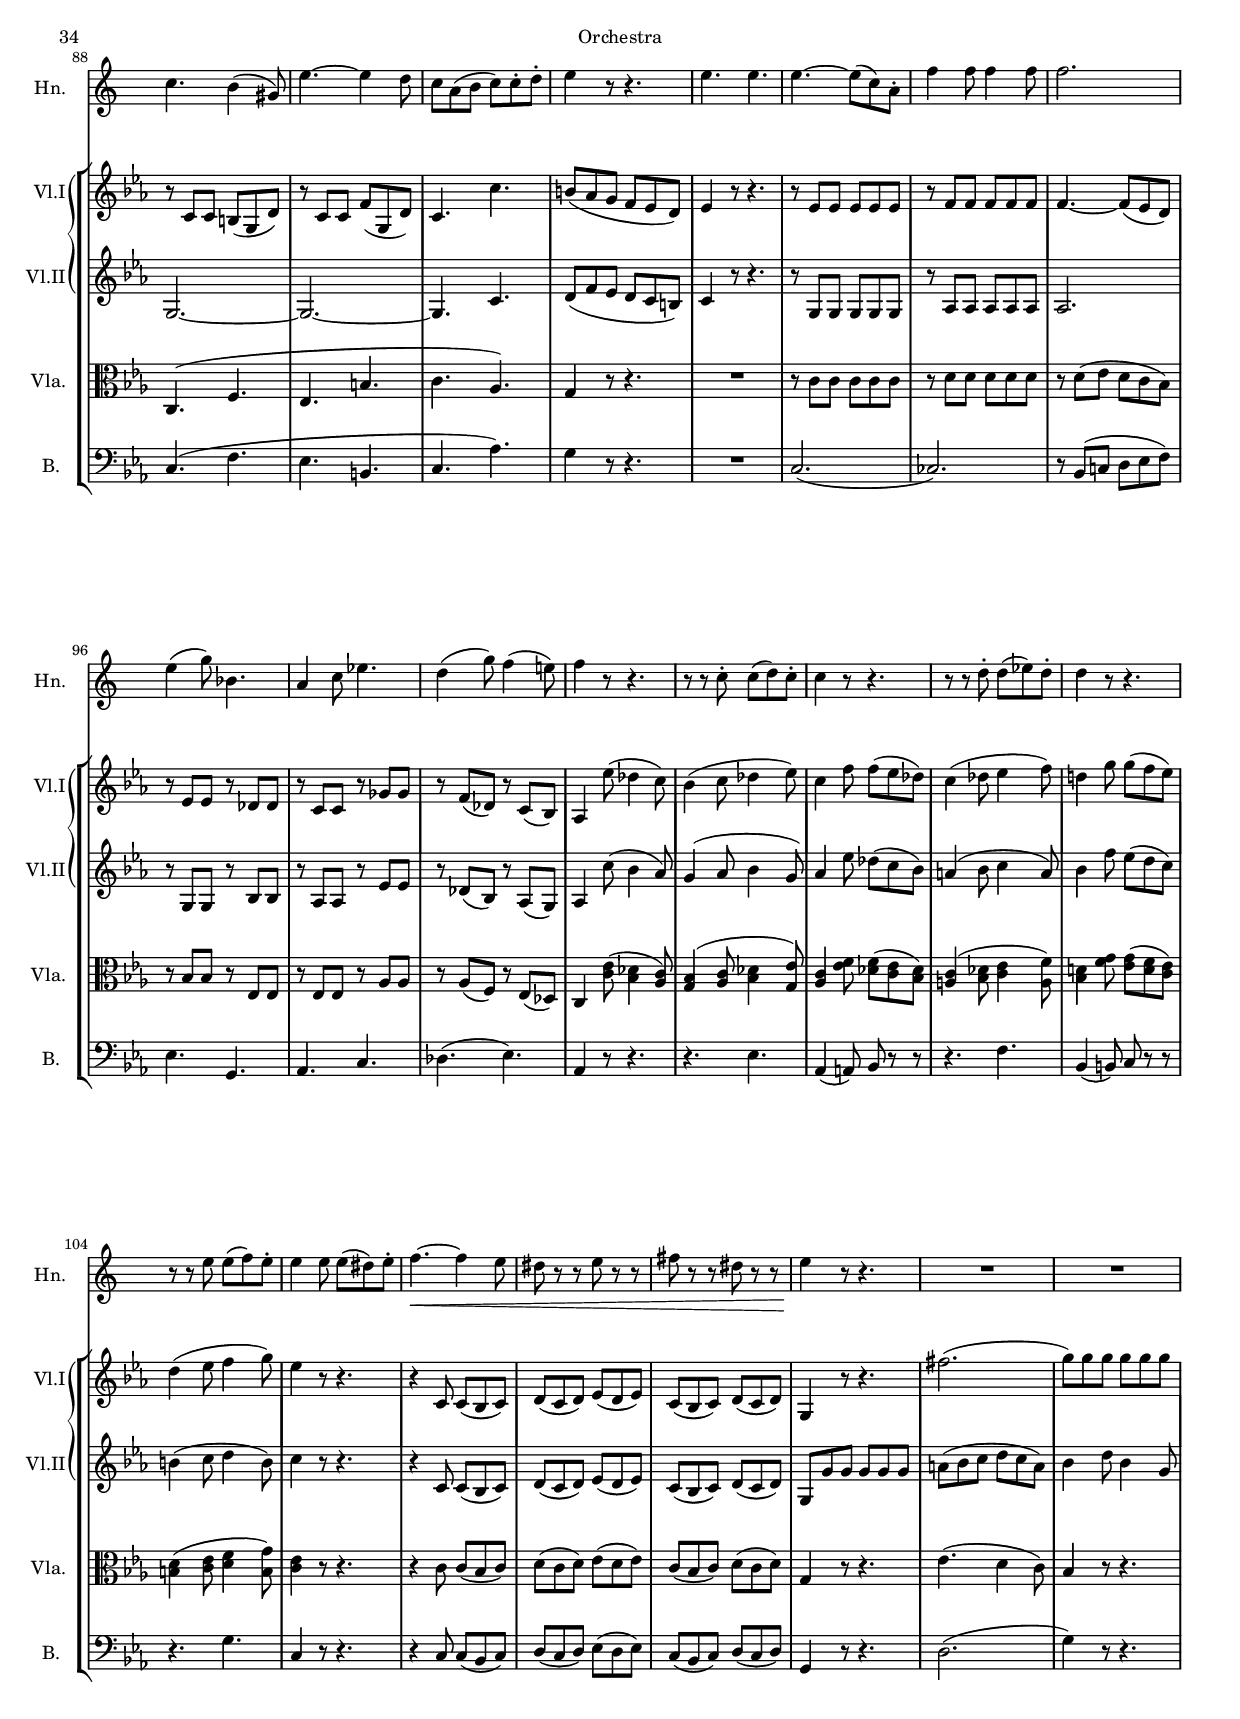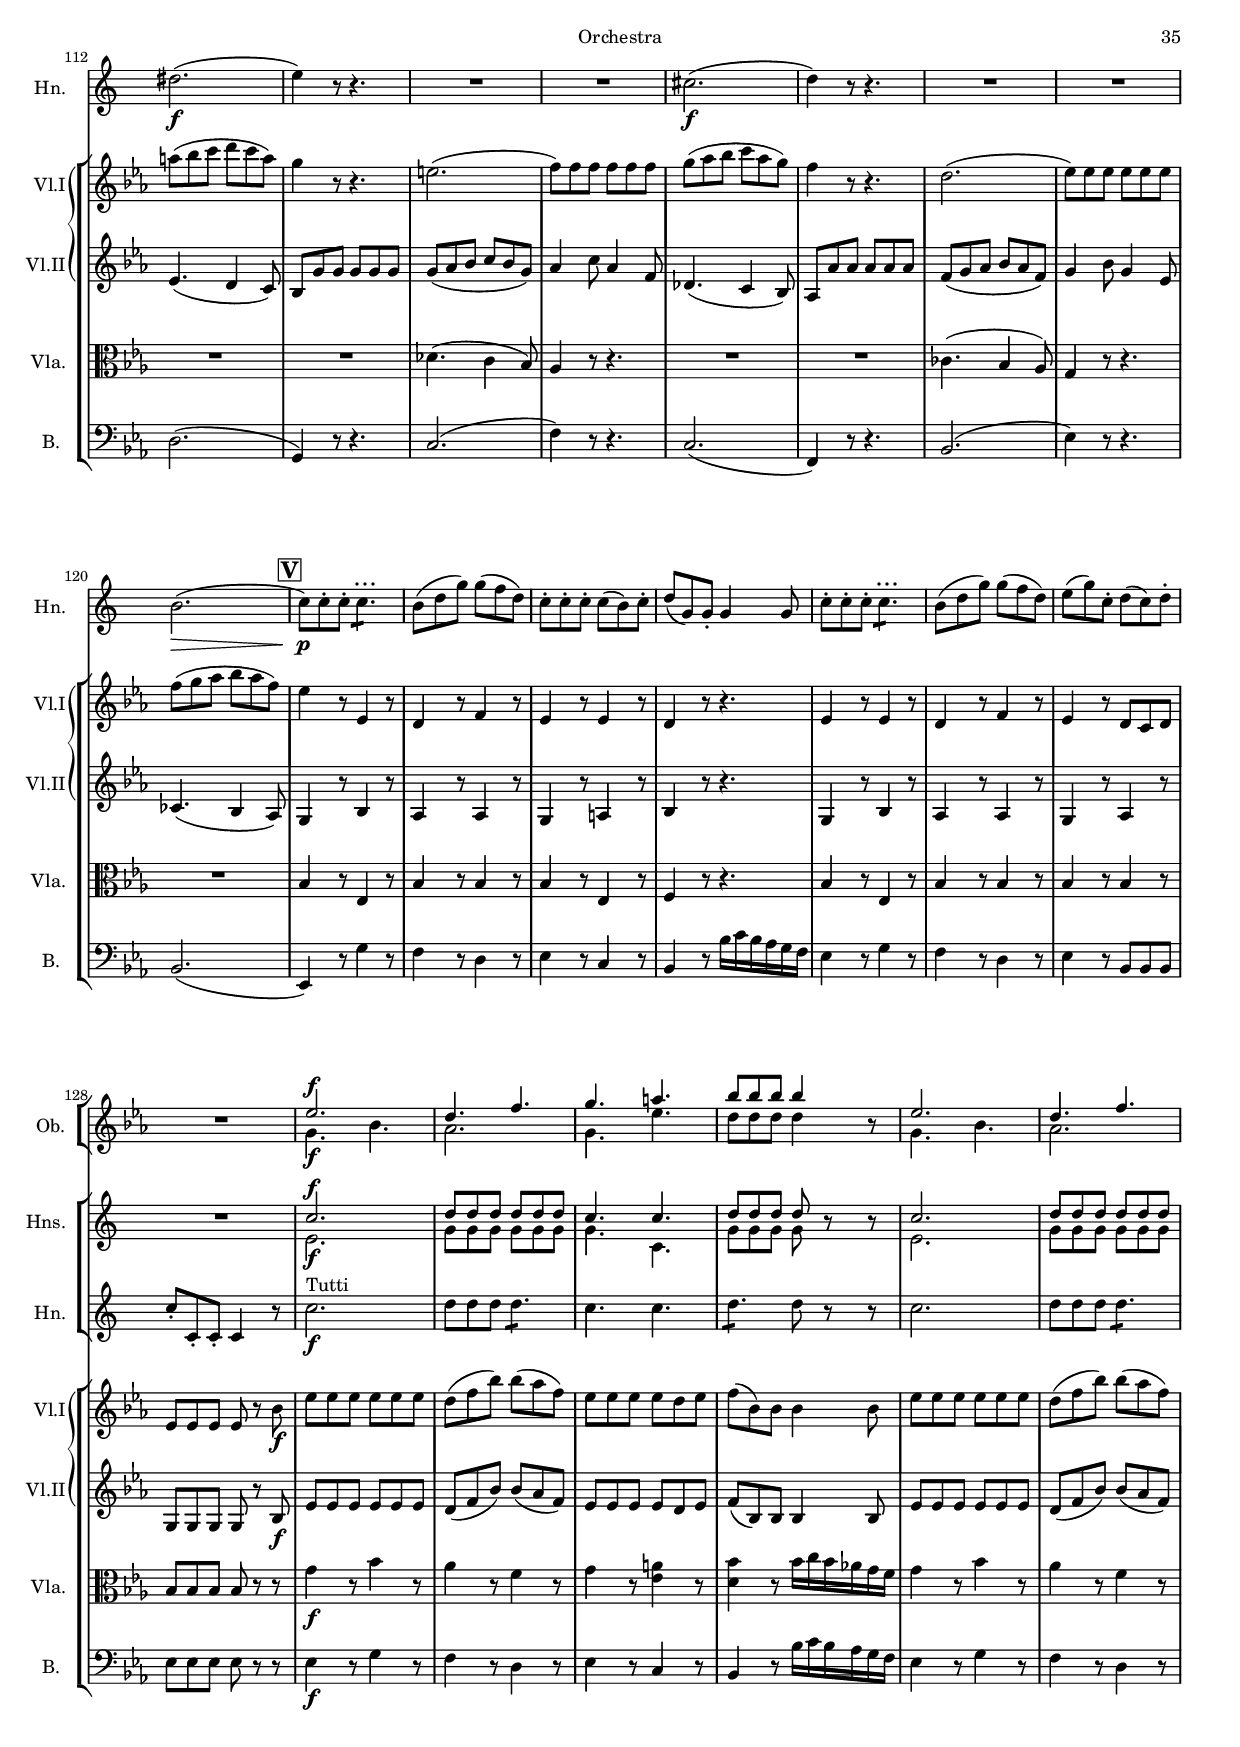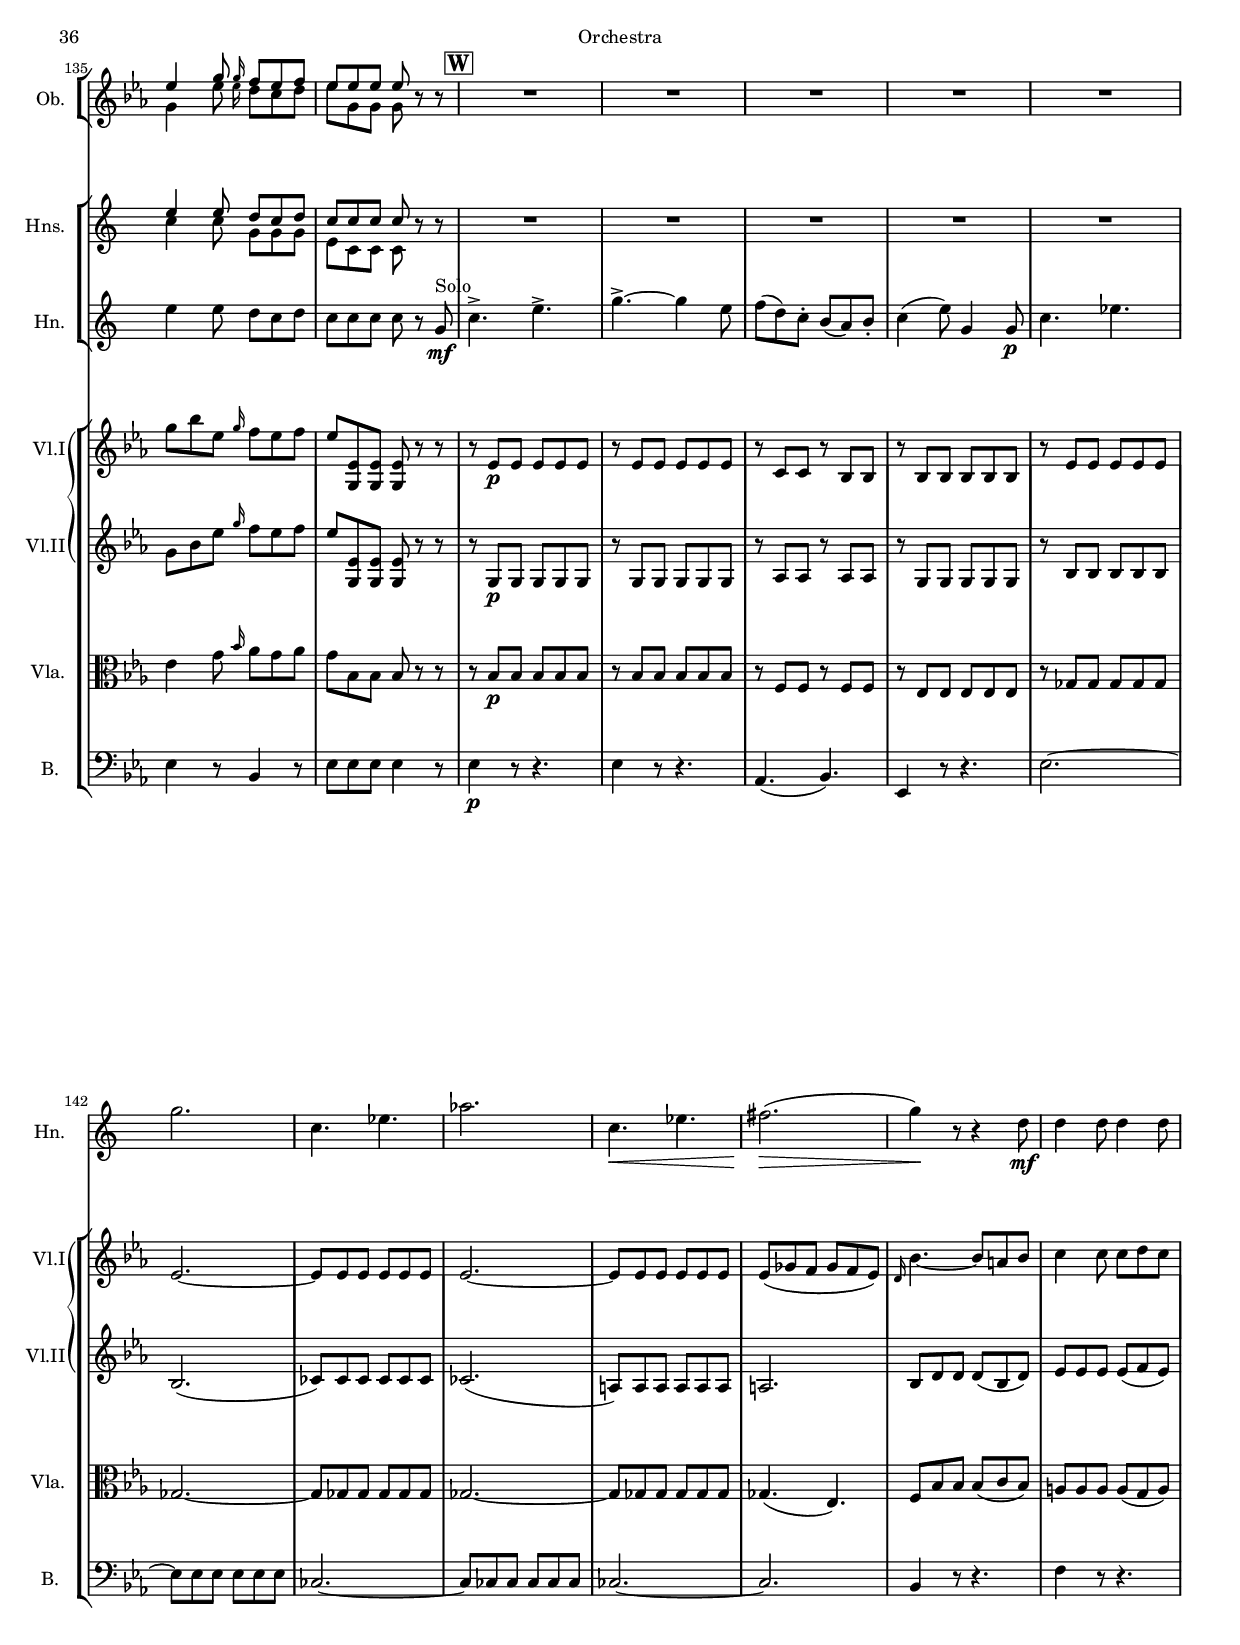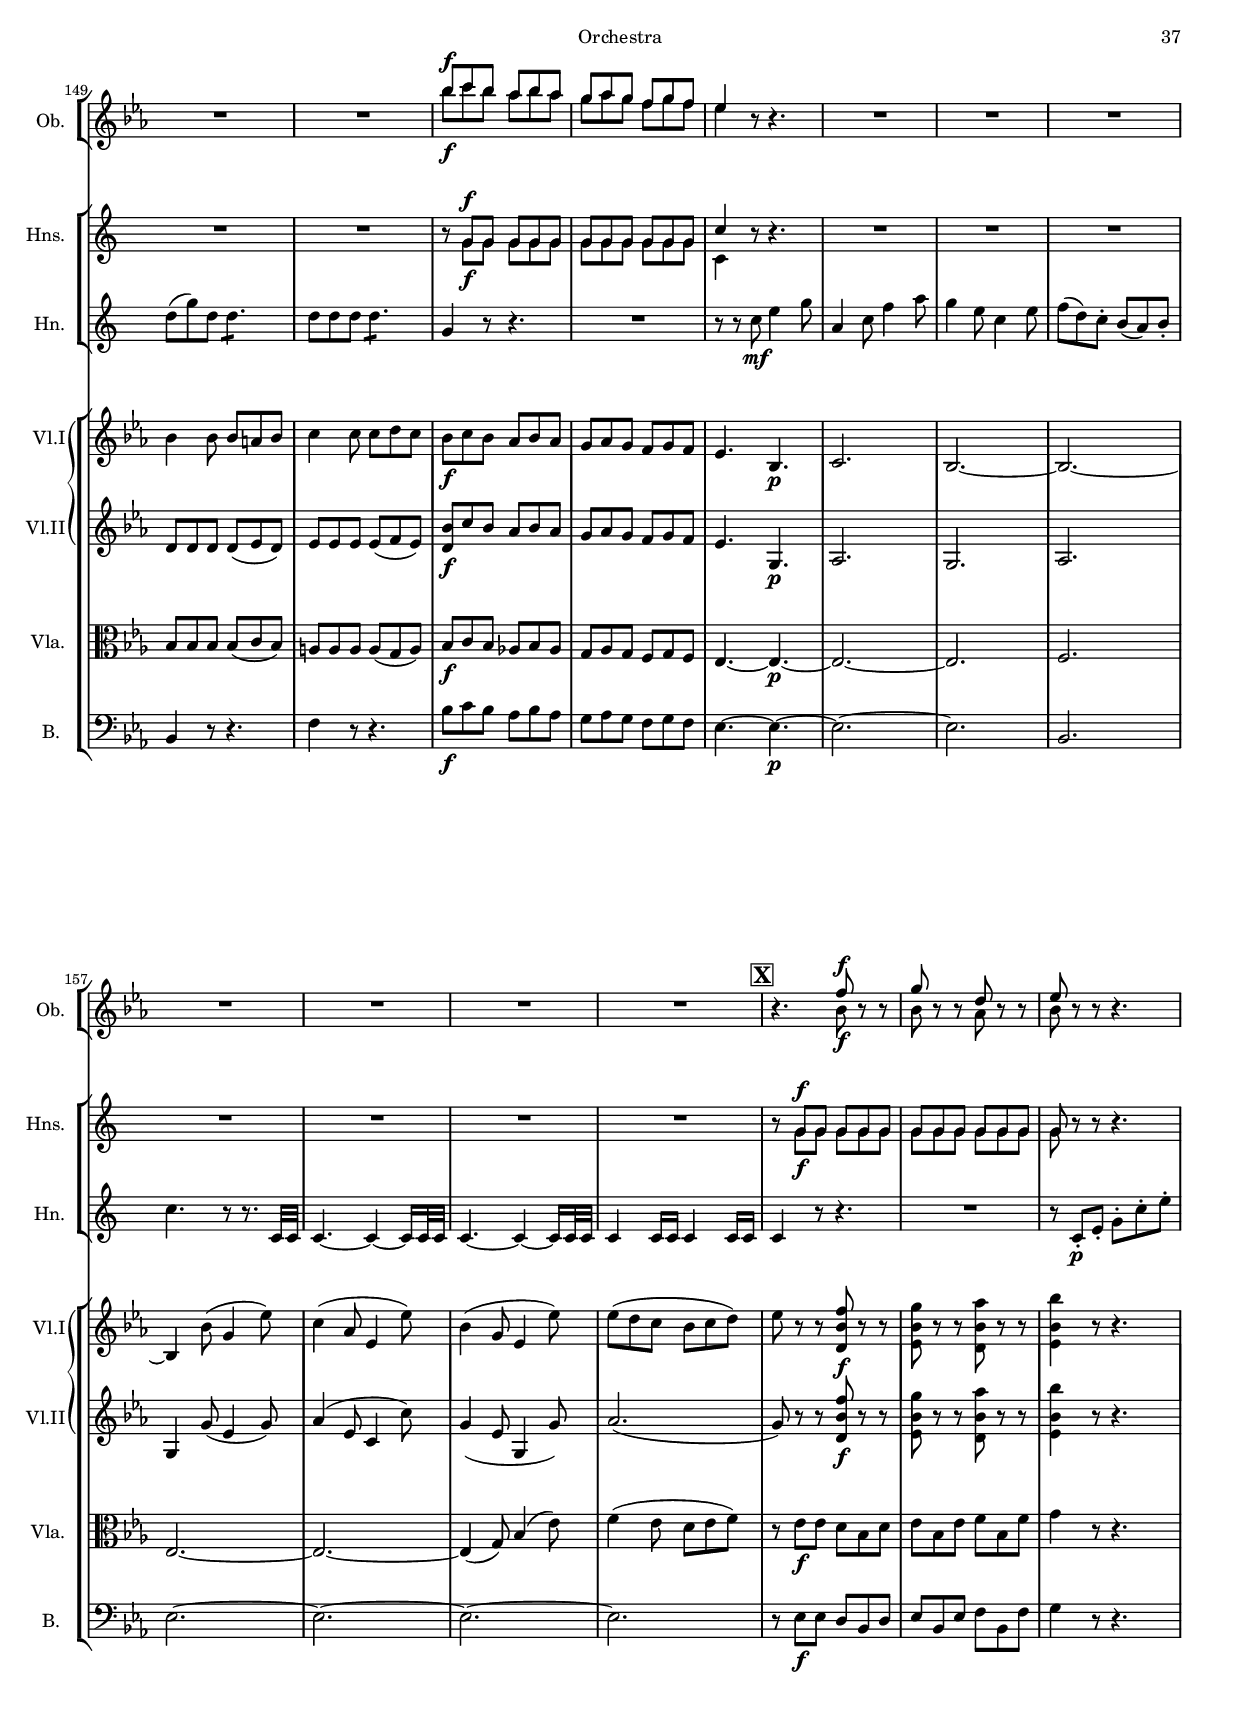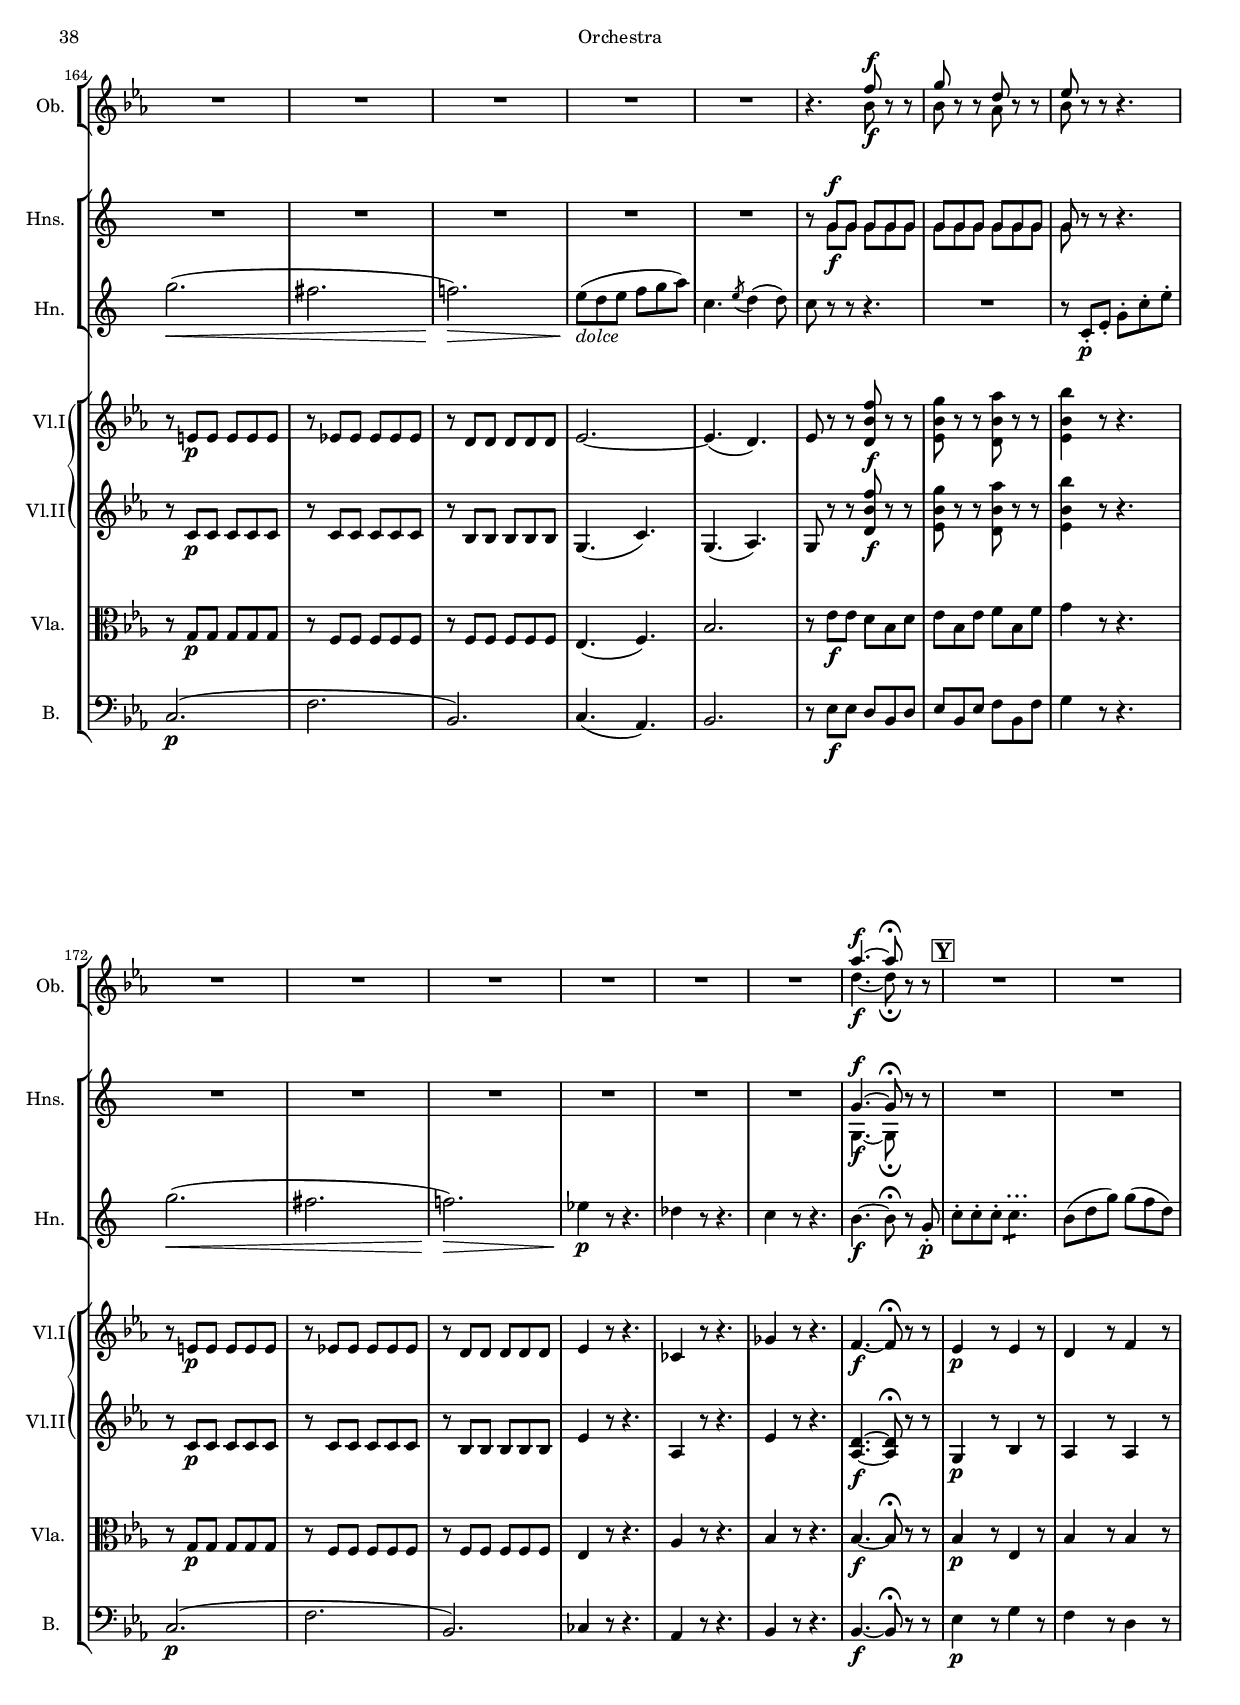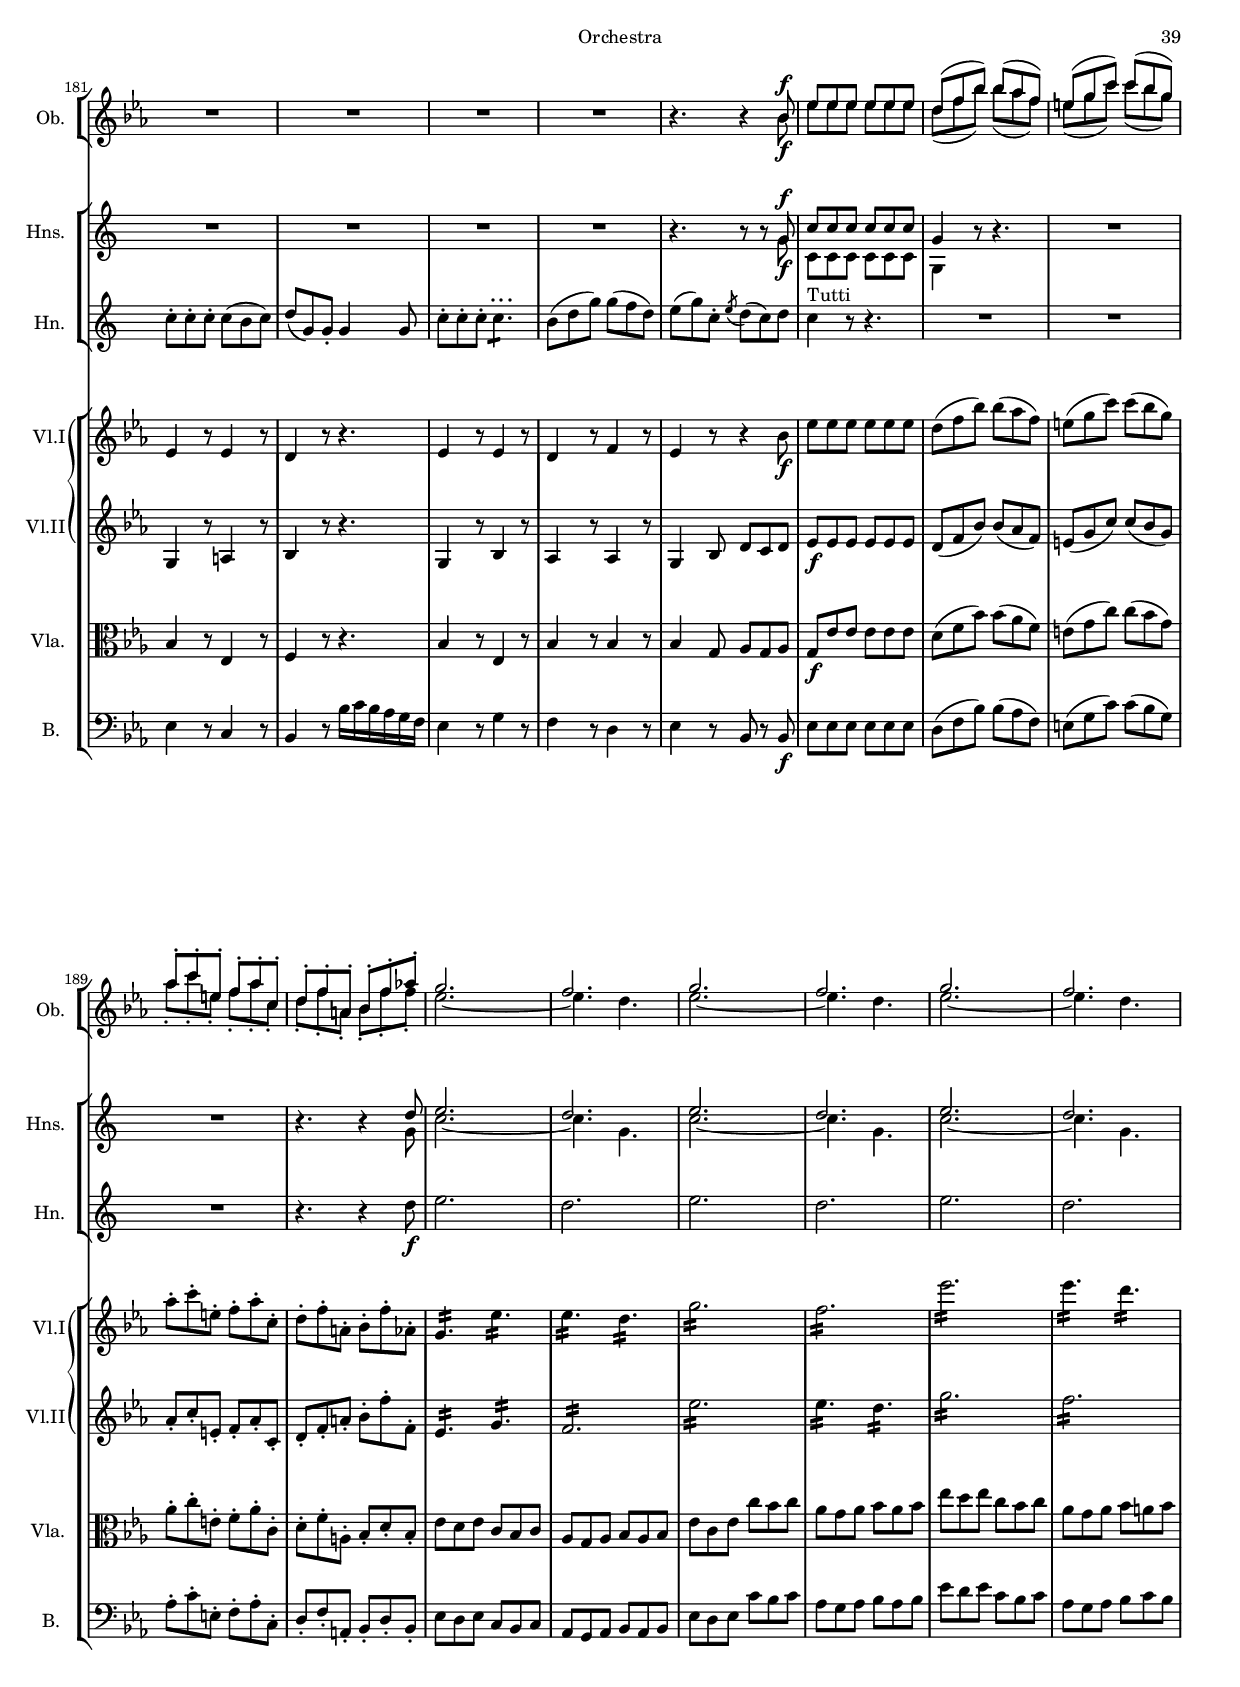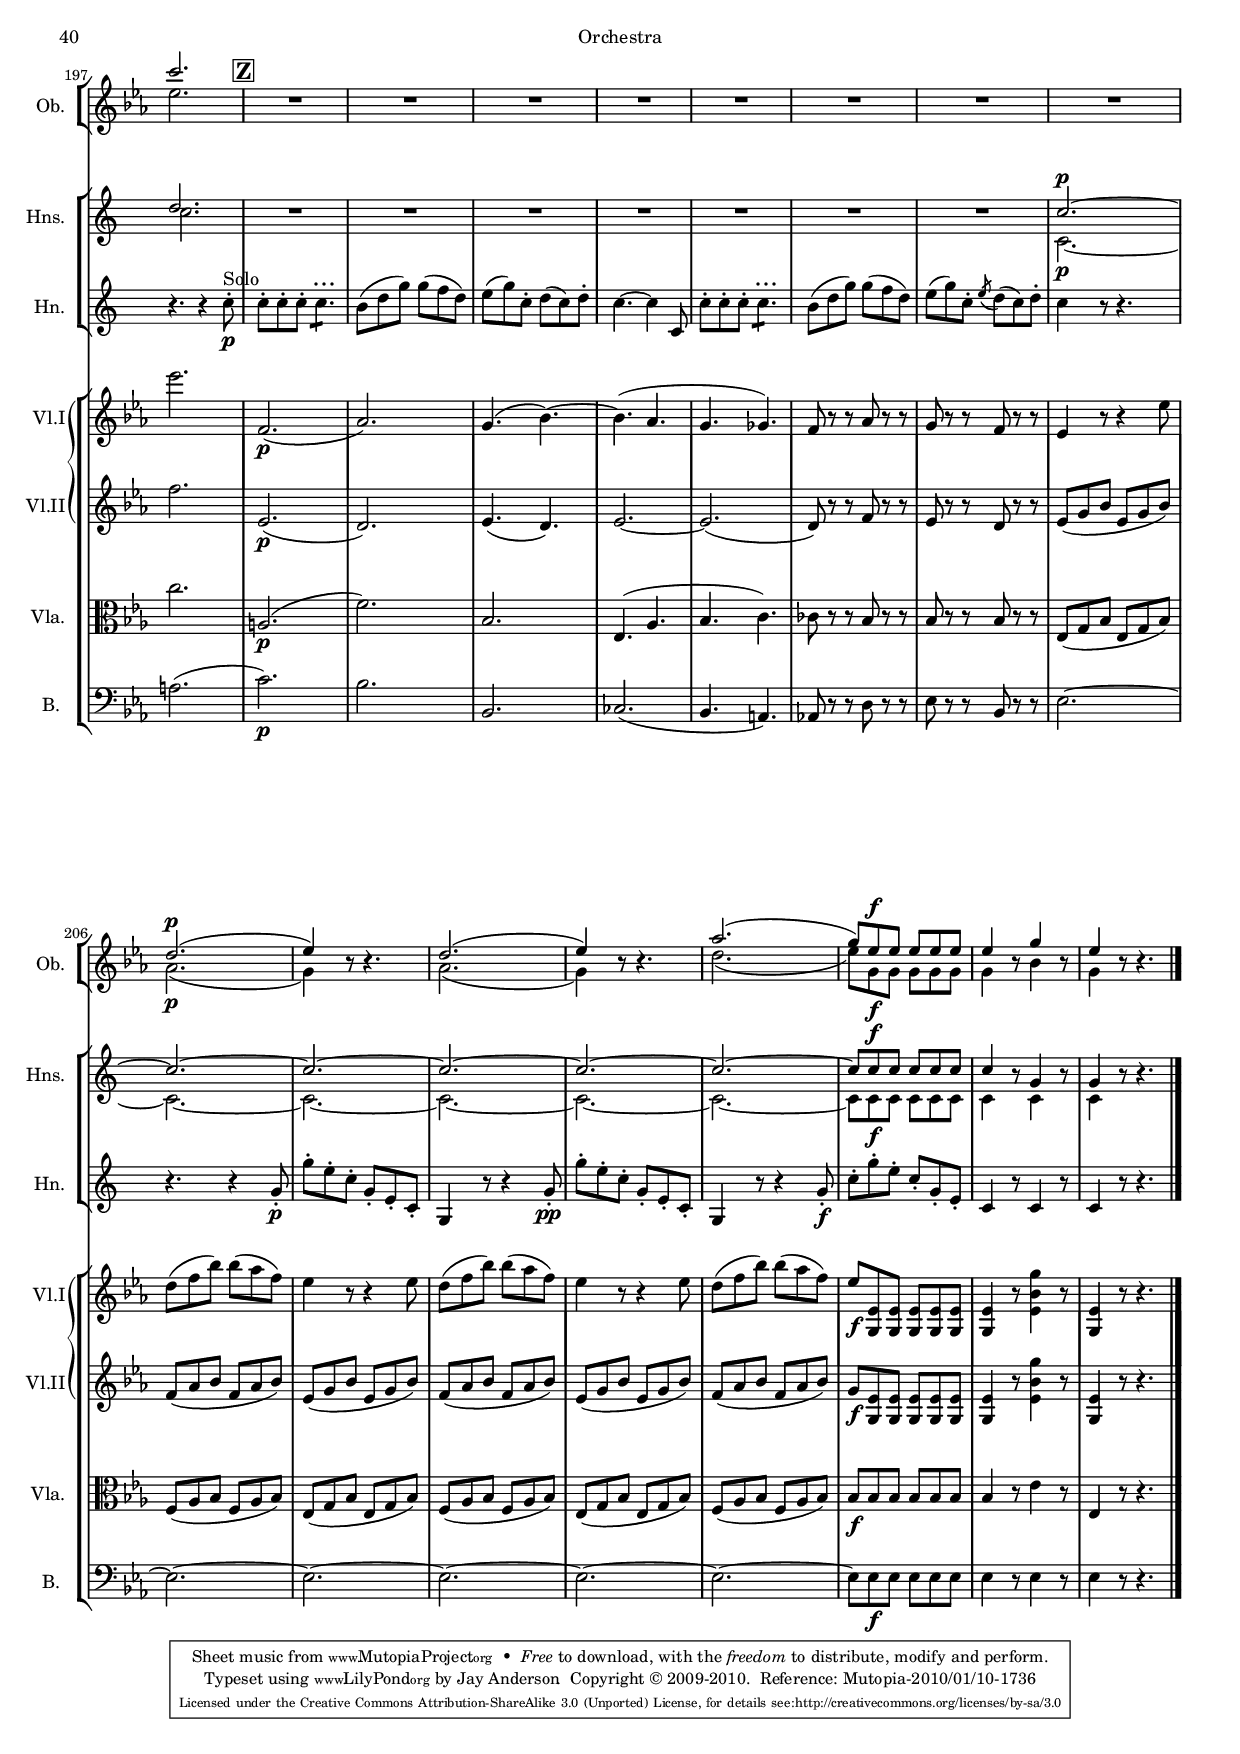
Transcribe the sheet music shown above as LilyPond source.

\version "2.13.32"

\include "defs.ily"
%{
  Based on http://lsr.dsi.unimi.it/LSR/Snippet?id=336
  
  Merges rests that occur on the same moment inside a staff with two voices.
  
  Usage:
  
  \include "merge-rests"
  
  \layout {
    \mergeRests
  }
  
  or inside the music:
  
  \new Staff <<
    \relative c' {
      \mergeRestsOn  %% in one of the voices if sufficient
      c4 d e f g r r2
    }
    \\
    \relative c' {
      a4 b c d e r r2
    }
  >>
 
%}
\version "2.13.32"


#(define (rest-score r)
  (let ((score 0)
        (yoff (ly:grob-property-data r 'Y-offset))
        (sp (ly:grob-property-data r 'staff-position)))
    (if (number? yoff)
        (set! score (+ score 2))
        (if (eq? yoff 'calculation-in-progress)
            (set! score (- score 3))))
    (and (number? sp)
         (<= 0 2 sp)
         (set! score (+ score 2))
         (set! score (- score (abs (- 1 sp)))))
    score))

#(define (merge-rests-on-positioning grob)
  (let* ((can-merge #f)
         (elts (ly:grob-object grob 'elements))
         (num-elts (and (ly:grob-array? elts)
                        (ly:grob-array-length elts)))
         (two-voice? (= num-elts 2)))
    (if two-voice?
        (let* ((v1-grob (ly:grob-array-ref elts 0))
               (v2-grob (ly:grob-array-ref elts 1))
               (v1-rest (ly:grob-object v1-grob 'rest))
               (v2-rest (ly:grob-object v2-grob 'rest)))
          (and
           (ly:grob? v1-rest)
           (ly:grob? v2-rest)
           (let* ((v1-duration-log (ly:grob-property v1-rest 'duration-log))
                  (v2-duration-log (ly:grob-property v2-rest 'duration-log))
                  (v1-dot (ly:grob-object v1-rest 'dot))
                  (v2-dot (ly:grob-object v2-rest 'dot))
                  (v1-dot-count (and (ly:grob? v1-dot)
                                     (ly:grob-property v1-dot 'dot-count -1)))
                  (v2-dot-count (and (ly:grob? v2-dot)
                                     (ly:grob-property v2-dot 'dot-count -1))))
             (set! can-merge
                   (and
                    (number? v1-duration-log)
                    (number? v2-duration-log)
                    (= v1-duration-log v2-duration-log)
                    (eq? v1-dot-count v2-dot-count)))
             (if can-merge
                 ;; keep the rest that looks best:
                 (let* ((keep-v1? (>= (rest-score v1-rest)
                                      (rest-score v2-rest)))
                        (rest-to-keep (if keep-v1? v1-rest v2-rest))
                        (dot-to-kill (if keep-v1? v2-dot v1-dot)))
                   ;; uncomment if you're curious of which rest was chosen:
                   ;;(ly:grob-set-property! v1-rest 'color green)
                   ;;(ly:grob-set-property! v2-rest 'color blue)
                   (ly:grob-suicide! (if keep-v1? v2-rest v1-rest))
                   (if (ly:grob? dot-to-kill)
                       (ly:grob-suicide! dot-to-kill))
                   (ly:grob-set-property! rest-to-keep 'direction 0)
                   (ly:rest::y-offset-callback rest-to-keep)))))))
    (if can-merge
        #t
        (ly:rest-collision::calc-positioning-done grob))))

#(define merge-multi-measure-rest-on-Y-offset
  ;; Call this to get the 'Y-offset of a MultiMeasureRest.
  ;; It keeps track of other MultiMeasureRests in the same NonMusicalPaperColumn
  ;; and StaffSymbol. If two are found, delete one and return 0 for Y-offset of
  ;; the other one.
  (let ((table (make-weak-key-hash-table)))
    (lambda (grob)
      (let* ((ssymb (ly:grob-object grob 'staff-symbol))
             (nmcol (ly:grob-parent grob X))
             (ssymb-hash (begin
               (if (not (hash-ref table ssymb))
                   (hash-set! table ssymb (make-hash-table 1)))
               (hash-ref table ssymb)))
             (othergrob (hash-ref ssymb-hash nmcol)))
            (if (ly:grob? othergrob)
              (begin
                ;; Found the other grob in this staff/column, delete it and move ours
                (ly:grob-suicide! othergrob)
                (hash-remove! ssymb-hash nmcol)
                0)
              (begin
                ;; Just save this grob and return the default value
                (hash-set! ssymb-hash nmcol grob)
                (ly:staff-symbol-referencer::callback grob)))))))
              
                

mergeRestsOn = {
  \override Staff.RestCollision #'positioning-done = #merge-rests-on-positioning
  \override Staff.MultiMeasureRest #'Y-offset = #merge-multi-measure-rest-on-Y-offset
}

mergeRestsOff = {
  \revert Staff.RestCollision #'positioning-done
  \revert Staff.MultiMeasureRest #'Y-offset
}

mergeRests = \layout {
  \context {
    \Staff
    \override RestCollision #'positioning-done = #merge-rests-on-positioning
    \override MultiMeasureRest #'Y-offset = #merge-multi-measure-rest-on-Y-offset
  }
}


\version "2.13.32"

oboeOneMvtI = \relative c''
{
  \key ees \major
  ees1\f |
  g |
  bes2~ bes4. g8 |
  f4.( g16 aes) g8 g( aes bes) |
  c1 |
  bes |
  aes |
  g4 f bes2 |
  aes4 g f ees |
  d8 f f f r g g g |
  r f f f r g g g |
  f bes bes, bes bes4 r |

  %A
  R1*2 |
  g'2\p aes8( f ees d) |
  ees( g) bes4. c8( f, aes) |
  g1 |
  aes |
  bes |
  c2 d,\justCresc |
  ees4 f g aes |
  bes g aes2 |
  g1\f |
  aes2 c |
  bes g4 f |
  bes2 des, |
  c2 c' |
  bes8 g g4 r8 g g4 |
  r8 g g r g r g r |
  g r bes,4 ees g |
  g g8. g16 f4 f8. f16 |

  %B
  ees4 r r2 |
  R1*3 |
  r2 g4(\p ees) |
  aes4. f8 ees( d c d) |
  ees( g) bes4 g( ees) |
  aes4.( f8) d-. ees-. f-. g-. |
  ees bes\f bes bes ees ees f f |
  g bes, bes bes g' g f f |
  ees4 g ees r |

  %C
  R1*11 |
  r8 bes bes bes ees ees f f |
  g bes, bes bes g' g f f |
  ees4 r r2 |
  R1*7 |
  r8 f\f f f f4 r |

  %D
  R1*20 |
  r2 d\p |
  << ees {s4 s\<} >> c2 |

  %E
  bes4\f f'2. |
  g1 |
  f |
  ees |
  d4 c f d |
  g2 bes~ |
  bes4 d,8. d16 c4 c8. c16 |
  bes4 r r2 |
  R1*2 |

  %F
  R1*15 |

  %G
  R1*18 |

  r2 f'4.(\p\startTrillSpan ees16\stopTrillSpan f) |
  g4 r8 bes aes aes g g |

  %H
  f4 r r bes, |
  c4.( d8) ees4 ees |
  cis8( d) d4 r d\p |
  ees4.( f8) g4 g |
  e8( f) f2\< f4~ |
  f aes8.\f aes16 aes4 aes |

  %I
  aes r r2 |
  R1*2 |
  bes4(\p aes g f) |
  ees r r2 |
  R1*2 |
  r2 r8 g(\f aes bes) |
  c1 |
  bes |
  aes |
  g4 f ees r |
  R1*3 |
  r8 bes\f bes bes ees ees f f |
  g bes, bes bes g' g f f |

  %K
  ees4 r r2 |
  R1*5 |
  r8 bes'\f bes bes f bes d, f |
  bes,4 r r2 |
  R1*2 |
  r8 bes'\p bes bes bes( aes) aes( g) |
  R1*7 |

  %L
  R1*2 |
  g2(\p aes8 f ees d) |
  ees( g) bes4.( c8 f, aes) |
  g4 r r2 |
  R1*9
  r2 g\p |
  f1\< |
  ees4\f g g2~ |
  g1~ |
  g8( bes) g-. g-. g2~ |
  g1~ |
  g8( bes) g-. g-. g2~ |
  g1 |
  f4 g aes g |
  c bes aes ges |
  g2 r\fermata |
  bes1\f |
  c |
  bes |
  aes |
  g2 bes |
  aes c |
  bes4 g8. g16 f4 f8. f16 |

  %M
  ees4 r r2 |
  R1*3 |
  r2 g4(\p ees) |
  aes4. f8 ees( d c d) |
  ees( g) bes4 g( ees) |
  aes4.( f8) d-. ees-. f-. g-. |
  ees bes\f bes bes ees ees f f |
  g bes, bes bes g' g f f |
  ees4 r ees g |
  ees r ees g |
  ees r g r |
  ees2 r |
}

oboeOneMvtII = \relative c''
{
  \key bes \major
  R2.*10 |

  %N
  f2. |
  \times 2/3 {g8( a bes)} bes4~ bes16( a g f) |
  \times 2/3 {ees8( f g)} g4~ g16( f ees d) |
  f8( ees d4) r |
  R2.*2 |
  f2. |
  ees2 d4 |
  c' bes a |
  bes bes, r |

  %O
  R2.*25 |
  r4 f'\justCresc f |
  c8.\f d16 ees4( d) |
  c8. d16 ees4( d8) bes'~ |
  bes( g f d ees c) |

  %P
  bes4 r r |
  R2.*4 |
  bes'2.~\p |
  bes |
  a~ |
  a4( bes) r |
  R2.*19 |

  %Q
  R2.*7 |
  a2.( |
  bes4) f( ees |
  d f ees) |
  d bes'\pp bes |
  bes r r |
}

oboeOneMvtIIITutti = \relative c''
{
  ees2.\f |
  d4. f |
  g a |
  bes8 bes bes bes4 r8 |
  ees,2. |
  d4. f |
  ees4 g8 \grace g16 f8 ees f |
  ees ees ees ees r r |
}

oboeOneMvtIII = \relative c''
{
  \key ees \major
  r8 |
  R2.*8 |
  \oboeOneMvtIIITutti

  %R
  R2.*19 |
  f8\f g f ees f ees |
  d ees d c d c |
  bes4 r8 r4. |
  R2.*7 |

  %S
  r4. d8\f r r |
  ees r r f r r |
  g4 r8 r4. |
  R2.*3 |
  r4. d8\f r r |
  ees r r f r r |
  g4 r8 r4. |
  R2.*13 |

  %T
  R2.*8 |
  \oboeOneMvtIIITutti

  %U
  R2.*37 |

  %V
  R2.*8 |
  \oboeOneMvtIIITutti

  %W
  R2.*14 |
  bes8\f c bes aes bes aes |
  g aes g f g f |
  ees4 r8 r4. |
  R2.*7 |

  %X
  r4. f8\f r r |
  g r r d r r |
  ees r r r4. |
  R2.*5 |
  r4. f8\f r r |
  g r r d r r |
  ees r r r4. |
  R2.*6 |
  aes4.~\f aes8\fermata r r |

  %Y
  R2.*6 |
  r4. r4 bes,8\f |
  ees ees ees ees ees ees |
  d( f bes) bes( aes f) |
  e( g c) c( bes g) |
  aes-. c-. e,-. f-. aes-. c,-. |
  d-. f-. a,-. bes-. f'-. aes-. |
  \repeat unfold 3 {g2. | f |}
  c' |

  %Z
  R2.*8 |
  d,2.(\p |
  ees4) r8 r4. |
  d2.( |
  ees4) r8 r4. |
  aes2.( |
  g8) ees\f ees ees ees ees |
  ees4 r8 g4 r8 |
  ees4 r8 r4. |
}

\version "2.13.32"

oboeTwoMvtI = \relative c''
{
  \key ees \major
  g1\f |
  bes |
  g'2~ g4. ees8 |
  d4.( ees16 f) ees8 ees4 ees8 |
  ees1 |
  g |
  c,2 d4. f8 |
  ees4 d bes ees~ |
  ees4 d c2 |
  bes8 d d d r ees ees ees |
  r d d d r ees ees ees |
  bes bes' bes, bes bes4 r |

  %A
  R1*2 |
  bes1~\p |
  bes4 g'( f d) |
  ees1 |
  f |
  g |
  aes2 aes,\justCresc |
  g4 d' ees f |
  g b, c d |
  ees1~\f |
  ees |
  g2 ees4 d |
  ees2 bes |
  aes ges' |
  g8 ees ees4 r8 ees ees4 |
  r8 ees ees r ees r ees r |
  ees r bes4 ees, g |
  ees' ees8. ees16 d4 d8. d16 |

  %B
  ees4 r r2 |
  R1*7 |
  r8 bes\f bes bes g g bes bes |
  ees bes bes bes ees ees bes bes |
  g4 bes g r |

  %C |
  R1*11 |
  r8 bes bes bes g g bes bes |
  ees bes bes bes ees ees bes bes |
  g4 r r2 |
  R1*7 |
  r8 f'\f f f f4 r |

  %D
  R1*20 |
  r2 bes,\p |
  << c {s4 s\<} >> a2 |

  %E
  bes4\f d2. |
  ees1 |
  d |
  bes2 a4. c8 |
  bes4 a f bes |
  bes2 des |
  d4 bes8. bes16 a4 a8. a16 |
  bes4 r r2 |
  R1*2 |

  %F
  R1*15 |

  %G
  R1*18 |

  r2 d4.(\p\startTrillSpan c16\stopTrillSpan d) |
  ees4 r8 g f f ees ees |

  %H
  d4 r r2 |
  R1 |
  r2 r4 bes\p |
  c4.( d8) ees4 ees |
  cis8( d) d2\< d4~ |
  d d8.\f d16 d4 d |

  %I
  d r r2 |
  R1*2 |
  g4(\p f ees d) |
  ees r r2 |
  R1*2 |
  r2 r8 ees(\f f g) |
  aes1 |
  g |
  c,2 d4. f8 |
  ees4 d bes r |
  R1*3 |
  r8 bes\f bes bes g g bes bes |
  ees bes bes bes ees ees bes bes |

  %K
  g4 r r2 |
  R1*5 |
  r8 bes'\f bes bes f bes d, f |
  bes,4 r r2 |
  R1*2 |
  r8 g'\p g g g( f) f( ees) |
  R1*7 |

  %L
  R1*2 |
  bes1~ |
  bes4 g'( f d) |
  ees4 r r2 |
  R1*9
  r2 ees\p |
  d1\< |
  ees4\f ees ees2~ |
  ees1~ |
  ees8( g) ees-. ees-. ees2~ |
  ees1~ |
  ees8( g) ees-. ees-. ees2~ |
  ees1~ |
  ees1~ |
  ees1~ |
  ees2 r\fermata |
  g1\f |
  aes |
  g |
  c,2 d4. f8 |
  ees2 des |
  c ges' |
  g4 ees8. ees16 d4 d8. d16 |

  %M
  ees4 r r2 |
  R1*7 |
  r8 bes\f bes bes g g bes bes |
  ees bes bes bes ees ees bes bes |
  g4 r g bes |
  g r g bes |
  g r bes r |
  g2 r |
}

oboeTwoMvtII = \relative c''
{
  \key bes \major
  R2.*10 |

  %N
  d2. |
  \times 2/3 {ees8( f g)} g4~ g16( f ees d) |
  \times 2/3 {c8( d ees)} ees4~ ees16( d c bes) |
  d8( c bes4) r |
  R2.*2 |
  f2. |
  a2 bes4 |
  ees d ees |
  d bes r |

  %O
  R2.*25 |
  r4 f\justCresc f |
  a8.\f bes16 c4( bes) |
  a8. bes16 c4( bes8) d |
  ees4 d8( bes c a) |

  %P
  bes4 r r |
  R2.*4 |
  d2.\p |
  ees~ |
  ees~ |
  ees4( d) r |
  R2.*19 |

  %Q
  R2.*7 |
  ees2.( |
  d4) d( c |
  bes d c) |
  bes d\pp d |
  d r r |
}

oboeTwoMvtIIITutti = \relative c''
{
  g4.\f bes |
  aes2. |
  g4. ees' |
  d8 d d d4 r8 |
  g,4. bes |
  aes2. |
  g4 ees'8 \grace ees16 d8 c d |
  ees g, g g r r |
}

oboeTwoMvtIII = \relative c''
{
  \key ees \major
  r8 |
  R2.*8 |
  \oboeTwoMvtIIITutti

  %R
  R2.*19 |
  f8\f g f ees f ees |
  d ees d c d c |
  bes4 r8 r4. |
  R2.*7 |

  %S
  r4. bes8\f r r |
  bes r r d r r |
  ees4 r8 r4. |
  R2.*3 |
  r4. bes8\f r r |
  bes r r d r r |
  ees4 r8 r4. |
  R2.*13 |

  %T
  R2.*8 |
  \oboeTwoMvtIIITutti

  %U
  R2.*37 |

  %V
  R2.*8 |
  \oboeTwoMvtIIITutti

  %W
  R2.*14 |
  bes'8\f c bes aes bes aes |
  g aes g f g f |
  ees4 r8 r4. |
  R2.*7 |

  %X
  r4. bes8\f r r |
  bes r r aes r r |
  bes r r r4. |
  R2.*5 |
  r4. bes8\f r r |
  bes r r aes r r |
  bes r r r4. |
  R2.*6 |
  d4.~\f d8\fermata r r |

  %Y
  R2.*6 |
  r4. r4 bes8\f |
  ees ees ees ees ees ees |
  d( f bes) bes( aes f) |
  e( g c) c( bes g) |
  aes-. c-. e,-. f-. aes-. c,-. |
  d-. f-. a,-. bes-. f'-. f-. |
  \repeat unfold 3 {ees2.~ | ees4. d |}
  ees2. |

  %Z
  R2.*8 |
  aes,2.(\p |
  g4) r8 r4. |
  aes2.( |
  g4) r8 r4. |
  d'2.( |
  ees8) g,\f g g g g |
  g4 r8 bes4 r8 |
  g4 r8 r4. |
}

\version "2.13.32"

hornOneMvtI = \relative c''
{
  \transposition ees
  c1~\f |
  c~ |
  c |
  d2 e8 c c c |
  c1~ |
  c |
  d2 d |
  e4 d c e |
  c2. d4 |
  d4 r8 d e4 r8 e |
  d4 r8 d e4 r8 e |
  d8 g, g g g4 r |

  %A
  R1*2 |
  g1~\p |
  g |
  c1~ |
  c~ |
  c~ |
  << c~ {s2 s\justCresc} >> |
  c1~ |
  c4 c c c |
  c1~\f |
  c |
  g2 g4 g |
  c2 c4. c8 |
  c1 |
  e8 e e4 r8 e e4 |
  r8 e e r e r e r |
  e r g,4 c e |
  g e8. e16 d4 d8. d16 |

  %B
  c2~ c~\p |
  c1~ |
  c |
  R1 |
  c1~ |
  c~ |
  c |
  R1 |
  r8 g16\f g g8 g c c d d |
  e g,16 g g8 g e' e d d |
  c4 c c r |

  %C
  R1*11 |
  r8 g16\f g g8 g c c d d |
  e g,16 g g8 g e' e d d |
  c4 r r2 |
  R1*7 |
  r8 d8\f d d d4 r |

  %D
  R1*20 |
  d1~\p |
  << d {s4 s2.\<} >> |

  %E
  d1\f |
  e |
  d |
  e2 d |
  d4 d d d |
  e1 |
  d4 d8. d16 d4 d8. d16 |
  d4 r r2 |
  R1*2 |

  %F
  R1*15 |

  %G
  R1*20 |

  %H
  g,1~\p |
  g~ |
  g~ |
  g~ |
  g4 g2\< g4~ |
  g d'8.\f d16 d4 d |

  %I
  d4 r r2 |
  R1*6 |
  r2 r8 c\f c c |
  c1~ |
  c |
  d2 d |
  e4 d c r |
  R1*3 |
  r8 g16\f g g8 g c c d d |
  e g,16 g g8 g e' e d d |

  %K
  c4 r r2 |
  R1*5 |
  r8 g\f g g g4 g |
  g2~ g\p |
  g4 r r2 |
  R1 |
  r8 c\p c c c( d) d( e) |
  R1*7 |

  %L
  R1*2 |
  g,1~\p |
  g~ |
  g4 r r2 |
  R1*9 |
  g1~\p |
  g\< |
  c4\f c8. c16 c2~ |
  c1~ |
  c4 c8. c16 c2~ |
  c1~ |
  c4 c8. c16 c2~ |
  c1~ |
  c1~ |
  c4 c c c |
  g2 r\fermata |
  c1~\f |
  c~ |
  c |
  d2 d |
  c2~ c8 c c c |
  c2~ c8 c c c |
  e4 e8. e16 d4 d8. d16 |

  %M
  c4 r r2 |
  R1*3 |
  c1~\p |
  c~ |
  c |
  R1 |
  r8 g16\f g g8 g c c d d |
  e g,16 g g8 g e' e d d |
  c4 r c,8 e g c |
  c,4 r c8 e g c |
  c,4 r c' r |
  c2 r |
}

hornOneMvtII = \relative c''
{
  \transposition ees
  R2.*10 |

  %N
  g2.~\f |
  g~ |
  g |
  d'4 d r |
  R2.*3 |
  d2 d4 |
  e4 d d |
  d r r |

  %O
  R2.*26 |
  d2.\f |
  d2 d8 g~ |
  g e d4 d |

  %P
  d r r |
  R2.*27 |

  %Q
  g,8\p g g g g g |
  \repeat unfold 7 {g g g g g g |}
  g4 r r |
  R2. |
  r4 g\pp g |
  g r r |
}

hornOneMvtIIITutti = \relative c''
{
  c2.\f |
  d8 d d d d d |
  c4. c |
  d8 d d d r r |
  c2. |
  d8 d d d d d |
  e4 e8 d c d |
  c c c c r r |
}

hornOneMvtIII = \relative c''
{
  \transposition ees
  r8 |
  R2.*8 |
  \hornOneMvtIIITutti

  %R
  R2.*19 |
  d2.\f |
  d4. d |
  g,4 r8 r4. |
  R2.*7 |

  %S
  r8 g\f g g g g |
  g g g g g g |
  g4 r8 r4. |
  R2.*3 |
  r8 g\f g g g g |
  g g g g g g |
  g4 r8 r4. |
  R2.*13 |

  %T
  R2.*8 |
  \hornOneMvtIIITutti

  %U
  R2.*37 |

  %V
  R2.*8 |
  \hornOneMvtIIITutti

  %W
  R2.*14 |
  r8 g\f g g g g |
  g g g g g g |
  c4 r8 r4. |
  R2.*7 |

  %X
  r8 g\f g g g g |
  g g g g g g |
  g8 r r r4. |
  R2.*5 |
  r8 g\f g g g g |
  g g g g g g |
  g8 r r r4. |
  R2.*6 |
  g4.~\f g8\fermata r r |

  %Y
  R2.*6 |
  r4. r8 r g\f |
  c c c c c c |
  g4 r8 r4. |
  R2.*2 |
  r4. r4 d'8 |
  \repeat unfold 3 {e2. | d |}
  d |

  %Z
  R2.*7 |
  c2.~\p |
  \repeat unfold 5 {c~ |}
  c8 c\f c c c c |
  c4 r8 g4 r8 |
  g4 r8 r4. |
}

\version "2.13.32"

hornTwoMvtI = \relative c'
{
  \transposition ees
  e1~\f |
  e~ |
  e |
  g2 c8 c, c c |
  c1~ |
  c |
  c'2 g |
  c4 g e c' |
  c,2. c'4 |
  g4 r8 g c4 r8 c |
  g4 r8 g c4 r8 c |
  g8 g, g g g4 r |

  %A
  R1*2 |
  g1~\p |
  g |
  c1~ |
  c~ |
  c~ |
  << c~ {s2 s\justCresc} >> |
  c1~ |
  c4 c c c |
  c1~\f |
  c |
  g2 g4 g |
  c2 c4. c8 |
  c1 |
  g'8 g, g4 r8 g g4 |
  r8 g g r g r g r |
  g r g4 c e |
  g c8. c16 g4 g8. g16 |

  %B
  c,2~ c~\p |
  c1~ |
  c |
  R1 |
  c1~ |
  c~ |
  c |
  R1 |
  r8 g'16\f g g8 g e e g g |
  c g16 g g8 g c c g g |
  e4 c c r |

  %C
  R1*11 |
  r8 g'16\f g g8 g e e g g |
  c g16 g g8 g c c g g |
  e4 r r2 |
  R1*7 |
  r8 d'8\f d d d4 r |

  %D
  R1*20 |
  d1~\p |
  << d {s4 s2.\<} >> |

  %E
  g,1\f |
  c |
  g |
  g2 d' |
  g,4 c g g |
  c2 g~ |
  g4 d'8. d16 d4 d8. d16 |
  g,4 r r2 |
  R1*2 |

  %F
  R1*15 |

  %G
  R1*20 |

  %H
  g,1~\p |
  g~ |
  g~ |
  g~ |
  g4 g2\< g4~ |
  g g'8.\f g16 g4 g |

  %I
  g4 r r2 |
  R1*6 |
  r2 r8 c,\f c c |
  c1~ |
  c |
  c'2 g |
  c4 g e r |
  R1*3 |
  r8 g16\f g g8 g e e g g |
  c g16 g g8 g c c g g |

  %K
  e4 r r2 |
  R1*5 |
  r8 g,\f g g g4 g |
  g2~ g\p |
  g4 r r2 |
  R1 |
  r8 e'\p e e e( g) g( c) |
  R1*7 |

  %L
  R1*2 |
  g,1~\p |
  g( |
  c4) r r2 |
  R1*9 |
  g1~\p |
  g\< |
  c4\f c8. c16 c2~ |
  c1~ |
  c4 c8. c16 c2~ |
  c1~ |
  c4 c8. c16 c2~ |
  c1~ |
  c1~ |
  c4 c c c |
  g2 r\fermata |
  c1~\f |
  c~ |
  c |
  c'2 g |
  c,2~ c8 c c c |
  c2~ c8 c c c |
  c'4 c8. c16 g4 g8. g16 |

  %M
  e4 r r2 |
  R1*3 |
  c1~\p |
  c~ |
  c |
  R1 |
  r8 g'16\f g g8 g e e g g |
  c g16 g g8 g c c g g |
  e4 r c8 e g c |
  c,4 r c8 e g c |
  c,4 r e r |
  c2 r |
}

hornTwoMvtII = \relative c'
{
  \transposition ees
  R2.*10 |

  %N
  g2.~\f |
  g~ |
  g |
  d''4 g, r |
  R2.*3 |
  d'2 g,4 |
  g4 d' d |
  g, r r |

  %O
  R2.*26 |
  d'2.\f |
  d2 g,4~ |
  g d' d |

  %P
  g, r r |
  R2.*27 |

  %Q
  g,8\p g g g g g |
  \repeat unfold 7 {g g g g g g |}
  g4 r r |
  R2. |
  r4 g\pp g |
  g r r |
}

hornTwoMvtIIITutti = \relative c'
{
  e2.\f |
  g8 g g g g g |
  g4. c, |
  g'8 g g g r r |
  e2. |
  g8 g g g g g |
  c4 c8 g g g |
  e c c c r r |
}

hornTwoMvtIII = \relative c''
{
  \transposition ees
  r8 |
  R2.*8 |
  \hornTwoMvtIIITutti

  %R
  R2.*19 |
  d2.\f |
  d4. d |
  g,4 r8 r4. |
  R2.*7 |

  %S
  r8 g\f g g g g |
  g g g g g g |
  g4 r8 r4. |
  R2.*3 |
  r8 g\f g g g g |
  g g g g g g |
  g4 r8 r4. |
  R2.*13 |

  %T
  R2.*8 |
  \hornTwoMvtIIITutti

  %U
  R2.*37 |

  %V
  R2.*8 |
  \hornTwoMvtIIITutti

  %W
  R2.*14 |
  r8 g\f g g g g |
  g g g g g g |
  c,4 r8 r4. |
  R2.*7 |

  %X
  r8 g'\f g g g g |
  g g g g g g |
  g8 r r r4. |
  R2.*5 |
  r8 g\f g g g g |
  g g g g g g |
  g8 r r r4. |
  R2.*6 |
  g,4.~\f g8\fermata r r |

  %Y
  R2.*6 |
  r4. r8 r g'\f |
  c, c c c c c |
  g4 r8 r4. |
  R2.*2 |
  r4. r4 g'8 |
  \repeat unfold 3 {c2.~ | c4. g |}
  c2. |

  %Z
  R2.*7 |
  c,2.~\p |
  \repeat unfold 5 {c~ |}
  c8 c\f c c c c |
  c4 r8 c4 r8 |
  c4 r8 r4. |
}

\version "2.13.32"

hornMvtI = \relative c''
{
  \transposition ees
  c1~\f^\tutti |
  c~ |
  c |
  d2 e8 c c c |
  c1~ |
  c |
  d2 d |
  e4 d c e |
  c2. d4 |
  \repeat unfold 2 {d4 r8 d e4 r8 e |}
  d8 g, g g g4 r |

  %A
  R1*2 |
  g1~\p |
  g |
  c1~ |
  c1~ |
  c1~ |
  c1~\justCresc |
  c1~ |
  c4 c c c |
  c1~\f |
  c |
  g2 g4 g |
  c2 c4. c8 |
  c1 |
  e8 e e4 r8 e e4 |
  r8 e e r e r e r |
  e r g,4 c e |
  g e8. e16 d4 d8. d16 |

  %B
  c2~ c~\p |
  c1~ |
  c |
  R1 |
  r2 e4(^\solo c) |
  f4.( d8) c( b a b) |
  c( e g4) e( c) |
  f4.( d8) b8-. c-. d-. e-. |
  c4^\tutti r r2 |
  R1*2 |

  %C
  \once \override Staff.DynamicText #'self-alignment-X = #LEFT
  c1\pConEspressione^\solo |
  e |
  g2 f8( e d c) |
  d4.( e16 f e4) r |
  a,4.( c8) f4.( a8) |
  g2 f8( e d c) |
  b( c d e) f4 f |
  dis( e) r2 |
  a,4.( c8) f4.( a8) |
  g4. a16-. b-. c( b a g) f( e) d-. c-. |
  g'8( f) e2( d4) |
  c^\tutti r r2 |
  R1 |
  r4 g\p\<^\solo c e |
  g2.\!_\espress c,4 |
  cis( d) r8 d d d |
  d( c) c4.( d16 e d8 c) |
  d4.( c8 b4) r |
  d g2 f4 |
  dis e4.( dis8 e dis) |
  e8\< r fis r g r a r |
  d,4\! r r d |

  %D
  c2~ c8 d16-. e-. fis( g) a-. g-. |
  fis4 r r2 |
  d2~ d8 e16-. fis-. g( a) b-. a-. |
  g4 r r2 |
  c,2~ c8 d16-. e-. fis-. g-. a-. b-. |
  c4 r c,2 |
  b f' |
  dis e |
  fis g4( cis,) |
  d2~ d8 cis( c a) |
  g4 r r2 |
  r4 d'4. e16( d) d8-. d-. |
  g( d) d4 r2 |
  r4 d4. e16( d) d8-. d-. |
  d4 g2. |
  fis1 |
  f |
  e |
  ees2 d4 c |
  b( d) e-. g-. |
  d2~ d8( e fis g) |
  fis1\justCresc\startTrillSpan

  %E
  g4\stopTrillSpan\f d2.^\tutti |
  e1 |
  d |
  e2 d |
  d4 d d d |
  e1 |
  \repeat unfold 2 {d4 d8. d16} |
  d4 r r2 |
  R1*2 |

  %F
  \once \override Staff.DynamicText #'self-alignment-X = #LEFT
  e2_\conEspress^\solo d8( c b a) |
  a2( gis4) r |
  f'2 e8( d c b) |
  b4.( c16 b a4) r8 a |
  bes2->\< cis-> |
  d4.(\! e8 f4) e |
  dis( d cis) c |
  e4.( c8 b4) r |
  e2_\conEspress d8( c b a) |
  a2( gis4) r |
  f'2 e8( d c b) |
  b4.( c16 b a4) r8 a |
  bes2->\< cis-> |
  d4.( e8 f4)\! d |
  c(\> e4.) d8( c b) |

  %G
  a4\! r r c |
  c1 |
  c, |
  g''2~ g8 e( c bes) |
  bes4.( c16 bes a4) c |
  d8 f( e f) f4.(\startTrillSpan e16\stopTrillSpan f) |
  c8 f( e f) f4.(\startTrillSpan e16\stopTrillSpan f) |
  g4 bes,2( a4) |
  c8( a g4) r c |
  c2 e8( c) e( c) |
  f( c) c4 r a |
  a2 cis8( a) cis( a) |
  d( a) a4 r a |
  f'2 e |
  cis4 d2 f8( e) |
  cis( d) d4. dis8( e c) |
  g'1~ |
  g~ |
  g8 g, g g \repeat tremolo 4 g8 |
  g8 g, g g \repeat tremolo 4 g8 |

  %H
  g4 r r2 |
  R1*5 |

  %I
  R1*2 |
  r4 g'\p^\solo g' g |
  \times 2/3 {g8( a g)} \times 2/3 {f( g f)}
    \times 2/3 {e( f e)} \times 2/3 {d( e d)} |
  \once \override Staff.DynamicText #'self-alignment-X = #LEFT
  c1\pConEspressione |
  e |
  g2 f8( e d c) |
  d4.( e16 f e4) r^\tutti |
  c1~\f |
  c |
  d2 d |
  e4 d c r |
  a4.(^\solo c8) f4.( a8) |
  g4. a16-. b-. c( b a g) f( e) d-. c-. |
  g'8( f) e2( d4) |
  c4^\tutti r r2 |
  R1 |

  %K
  r4 g\p c e |
  g2~( g8 f e d) |
  d( cis) cis2 e4 |
  f2~( f8 ees d c) |
  c( b) b4. g8-. g-. g-. |
  c\justCresc r d r e r fis r |
  g4\f r r2 |
  r2 r4 g\p |
  f16( g) e-. f-. d( e) c-. d-. b4 r |
  b16( c) b( c) d( e) d( e) f( e) f( e) \appoggiatura g16 f8( e16 d) |
  e4 r r g |
  f16( g) e-. f-. d( e) c-. d-. b4 r |
  b16( c) b( c) d( e) d( e) f( e) f( e) \appoggiatura g16 f8( e16 d) |
  e4 r c2 |
  b f' |
  e bes |
  a8\< b( c) cis( d) e( f) fis-. |
  g(\f e c4.\> e8 d b) |

  %L
  c4\! r r2 |
  R1 |
  e2_\dolce f8( d c b) |
  c( e g4.) a8( d, f) |
  e4 c4. c8-. c-. c-. |
  c8( b) b4. b8-. b-. b-. |
  c8( bes) bes4. c16( d c8 bes) |
  a4 f'2 d4( |
  b) g'2 f4( |
  e) r g2 |
  a, a' |
  #(define afterGraceFraction (cons 15 16))
  g4 f16( e d c) \afterGrace d2(\startTrillSpan {c16[\stopTrillSpan d])} |
  c8 d16-. e-. f-. g-. a-. b-. c4 r |
  a,8 b16-. c-. d-. e-. f-. g-. a4 r |
  g,4\justCresc g'2 f16( e d c) |
  \afterGrace d1(\f\startTrillSpan {c16[\stopTrillSpan d])} |
  c4^\tutti c8. c16 c2~ |
  c1~ |
  c4 c8. c16 c2~ |
  c1~ |
  c4 c8. c16 c2~ |
  c1~ |
  c~ |
  c4 c c c |
  c2\fermata_\cadenza d4.(\trill c8) |
  c1~^\tutti |
  c~ |
  c |
  d2 d |
  \repeat unfold 2 {c2~ c8 c c c |}
  e4 e8. e16 d4 d8. d16 |

  %M
  c4 r r2 |
  R1*3 |
  r2 e4(\p^\solo c) |
  f4.( d8) c( b a b) |
  c( e g4) e( c) |
  f4.( d8) b-. c-. d-. e-. |
  c8 g16\f g g8 g c c d d |
  e8 g,16 g g8 g e' e d d |
  c4 r c,8 e g c |
  c,4 r c8 e g c |
  c,4 r c' r |
  c2 r |
}

hornMvtII = \relative c''
{
  \transposition ees
  \once \override Staff.DynamicText #'self-alignment-X = #LEFT
  d2.\pConEspressione^\solo |
  \times 2/3 {e8( fis g)} g4~( g16 fis e d) |
  \times 2/3 {c8( d e)} e4~( e16 d c b) |
  d8( c b4) r |
  g2. |
  c |
  b8( d) d4. fis16( d) |
  g8( d) d4. fis16( d) |
  g8(\< d b g) e'(\> c) |
  b4(\! a) r |

  %N
  g2.~\f^\tutti |
  g~ |
  g |
  d'4 d r |
  R2.*6 |

  %O
  d4.\p^\solo e16( d) d8 d |
  d( cis) cis2 |
  d8( c) c4. b16( a) |
  \times 2/3 {g8( a b} a4) r |
  d4. e16( d) d8 d |
  g8( e cis2) |
  d8 c4( d16 c b8 a) |
  \times 2/3 {g8( a b)} a4 r |
  b4\justCresc cis d |
  dis e f |
  fis4.\> g8( e cis) |
  d4\! r e |
  fis4. g8( e cis) |
  d4 r8 dis-.\< e-. f-. |
  fis4.\> g8( e cis) |
  d2.~\! |
  d2( dis4) |
  \times 2/3 {e8( fis g)} g4~( g16 fis e d) |
  \times 2/3 {c8( d e)} e4~( e16 d c b) |
  d8( c b4) r |
  g2. |
  c |
  b8( d) d4. fis16( d) |
  g8(\< fis e d cis d) |
  d16( b e c) b4\> a |
  g\! r r |
  s1*0^\tutti R2.*3 |

  %P
  r4
    \once \override Staff.DynamicText #'self-alignment-X = #LEFT
    b\pEspress^\solo dis |
  e2( b4) |
  c8( b) b4 r |
  fis'2( b,4) |
  c8( b) b4 r |
  g'2( b,4) |
  d8( c) r c c c |
  c4. d16( e) d8( c) |
  d( c) b4 r |
  g2( f'4) |
  f8( e) r e e( d) |
  d(\justCresc cis) cis4.( g'8) |
  g8( fis)\! r fis fis( e) |
  e( dis4 c8 b a) |
  g4 g'4. fis16( e) |
  d8( cis) cis4 cis |
  d4 r8 g(\> e cis) |
  d4\! r8 g(\> ees cis) |
  d2.~(\! |
  d2 dis4) |
  \times 2/3 {e8( fis g)} g4~( g16 fis e d) |
  \times 2/3 {c8( d e)} e4~( e16 d c b) |
  d8( c b4) r |
  g2. |
  c |
  b8( d) d4. fis16( d) |
  g8(\justCresc fis e d cis d) |
  d16(\< b e\> c) b4\justDim a |

  %Q
  g\p r r |
  R2. |
  r4 r8 c16( e g8) g |
  g( fis e d e fis) |
  fis( g) d4 r |
  R2. |
  r4 r8 c16( e g8) g |
  g( fis e d e fis) |
  g4 r8 d-. e-. fis-. |
  g4 r8 d( ees16 e f fis) |
  g4 g, g |
  g r r |
}

hornMvtIII = \relative c''
{
  \transposition ees
  g8\p^\solo |
  c-. c-. c-. c-. c-. c-. |
  b( d g) g( f d) |
  c-. c-. c-. c( b c) |
  d( g,) g-. g4 g8 |
  c-. c-. c-. c-. c-. c-. |
  b( d g) g( f d) |
  e( g) c,-. \acciaccatura e8 d( c) d |
  c-. c,-. c-. c4 r8 |
  c'2.\f^\tutti |
  d8 d d \repeat tremolo 3 d8 |
  c4. c |
  \repeat tremolo 3 d8 d8 r r |
  c2. |
  \repeat tremolo 3 d8 \repeat tremolo 3 d8 |
  e4 e8 d c d |
  \repeat tremolo 3 c8 c8 r g\mf^\solo |

  %R
  c4.-> e-> |
  g~-> g4 e8 |
  f( d) c-. b( a) b-. |
  c4( e8) g,4 g8 |
  c4.-> e-> |
  g~->( g8 e c) |
  f( d) b-. g( a) b-. |
  c4 r8 r4. |
  r8 r e e( f) e-. |
  e4 r8 r4. |
  r8 r d d( e) d-. |
  d4 d8 d(\< e) fis |
  g4\> e8 b4 cis8 |
  d4\! r8 r4. |
  R2. |
  d4.~ d8 cis-. d-. |
  e4 e8 e( fis) e-. |
  d4 d8 d( cis) d-. |
  e4 e8 e( fis) e-. |
  d4. r |
  R2. |
  r8 r d b4 g'8 |
  e4 c8 g4 g'8 |
  d4 b8 g4 g'8 |
  g( fis) e-. d( e) fis-. |
  g4 r8 r4. |
  g,4. c4 e8 |
  g,4. b4 d8 |
  c4 a8 d4 c8 |

  %S
  b8 r r r4. |
  R2. |
  r8 c,-.\f e-. g-. c-. e-. |
  g4.~\> g8 fis-. e-. |
  d(\p g) fis-. e-. d-. c-. |
  b4. a |
  g4 r8 r4. |
  R2. |
  r8 c,-.\f e-. g-. c-. e-. |
  g4.~\> g8 fis-. e-. |
  d4.(\p d8 e) cis-. |
  d4.( d8 e) cis-. |
  d(\< e) cis-. d(e) cis-. |
  d2.\> |
  g,4\! r8 r4. |
  R2. |
  g'2.(\justCresc |
  fis |
  f) |
  e4 f8 c( d) e-. |
  f4\f r8 d(\p e) f-. |
  g4 r8 g,( a) b-. |

  %T
  c8-. c-. c-. \repeat tremolo 3 c8^\staccatoThree |
  b( d g) g( f d) |
  c-. c-. c-. c( b) c-. |
  d( g,) g-. g4 g8 |
  c8-. c-. c-. \repeat tremolo 3 c8^\staccatoThree |
  b( d g) g( f d) |
  e( g) c,-. \acciaccatura e8 d-. c-. c-. |
  c-. c,-. c-. c4 r8 |
  c'2.\f^\tutti |
  d8 d d \repeat tremolo 3 d8 |
  c4. c |
  \repeat tremolo 3 d8 d r r |
  c2. |
  \repeat tremolo 3 d8 \repeat tremolo 3 d8 |
  e4 e8 d c d |
  \repeat tremolo 3 c8 c r r |

  %U
  e4.\pEspress^\solo e |
  e~ e8( c) a-. |
  f'4 f8 f4 f8 |
  f4( e8) e4 r8 |
  c4. b4( gis8) |
  e'4.~ e4 d8 |
  c a( b c) c-. d-. |
  e4 r8 r4. |
  e4. e |
  e~ e8( c) a-. |
  f'4 f8 f4 f8 |
  f2. |
  e4( g8) bes,4. |
  a4 c8 ees4. |
  d4( g8) f4( e8) |
  f4 r8 r4. |
  r8 r c-. c( d) c-. |
  c4 r8 r4. |
  r8 r d-. d( ees) d-. |
  d4 r8 r4. |
  r8 r e e( f) e-. |
  e4 e8 e( dis) e-. |
  f4.~\< f4 e8 |
  dis8 r r e r r |
  fis r r dis r r |
  e4\! r8 r4. |
  R2.*2 |
  dis2.(\f |
  e4) r8 r4. |
  R2.*2 |
  cis2.(\f |
  d4) r8 r4. |
  R2.*2 |
  b2.(\> |

  %V
  c8)\p c-. c-. \repeat tremolo 3 c^\staccatoThree |
  b8( d g) g( f d) |
  c-. c-. c-. c( b) c-. |
  d( g,) g-. g4 g8 |
  c8-. c-. c-. \repeat tremolo 3 c^\staccatoThree |
  b8( d g) g( f d) |
  e( g) c,-. d( c) d-. |
  c-. c,-. c-. c4 r8 |
  c'2.\f^\tutti |
  d8 d d \repeat tremolo 3 d8 |
  c4. c |
  \repeat tremolo 3 d8 d r r |
  c2. |
  d8 d d \repeat tremolo 3 d8 |
  e4 e8 d c d |
  c c c c r g\mf^\solo |

  %W
  c4.-> e-> |
  g~-> g4 e8 |
  f( d) c-. b( a) b-. |
  c4( e8) g,4 g8\p |
  c4. ees |
  g2. |
  c,4. ees |
  aes2. |
  c,4.\< ees |
  fis2.(\> |
  g4)\! r8 r4 d8\mf |
  d4 d8 d4 d8 |
  d( g) d \repeat tremolo 3 d8 |
  d d d \repeat tremolo 3 d8 |
  g,4 r8 r4. |
  R2. |
  r8 r c\mf e4 g8 |
  a,4 c8 f4 a8 |
  g4 e8 c4 e8 |
  f( d) c-. b( a) b-. |
  c4. r8 r8. c,32 c |
  \repeat unfold 2 {c4.~ c4~ c16 c32 c |}
  \repeat unfold 2 {c4 c16 c} |

  %X
  c4 r8 r4. |
  R2. |
  r8 c-.\p e-. g-. c-. e-. |
  g2.(\< |
  fis |
  f)\> |
  e8(\!_\dolce d e f g a) |
  c,4. \acciaccatura e8 d4( d8) |
  c8 r r r4. |
  R2. |
  r8 c,-.\p e-. g-. c-. e-. |
  g2.(\< |
  fis |
  f)\> |
  ees4\p r8 r4. |
  des4 r8 r4. |
  c4 r8 r4. |
  b4.~\f b8\fermata r8 g-.\p |

  %Y
  c8-. c-. c-. \repeat tremolo 3 c8^\staccatoThree |
  b( d g) g( f d) |
  c-. c-. c-. c( b c) |
  d( g,) g-. g4 g8 |
  c8-. c-. c-. \repeat tremolo 3 c8^\staccatoThree |
  b( d g) g( f d) |
  e( g) c,-. \acciaccatura e8 d( c) d |
  c4^\tutti r8 r4. |
  R2.*3 |
  r4. r4 d8\f |
  \repeat unfold 3 {e2. | d |}
  r4. r4 c8-.\p^\solo |

  %Z
  c8-. c-. c-. \repeat tremolo 3 c8^\staccatoThree |
  b( d g) g( f d) |
  e( g) c,-. d( c) d-. |
  c4.~ c4 c,8 |
  c'8-. c-. c-. \repeat tremolo 3 c8^\staccatoThree |
  b( d g) g( f d) |
  e( g) c,-. \acciaccatura e8 d( c) d-. |
  c4 r8 r4. |
  r4. r4 g8-.\p |
  g'-. e-. c-. g-. e-. c-. |
  g4 r8 r4 g'8-.\pp |
  g'-. e-. c-. g-. e-. c-. |
  g4 r8 r4 g'8-.\f |
  c-. g'-. e-. c-. g-. e-. |
  c4 r8 c4 r8 |
  c4 r8 r4. |
}

\version "2.13.32"

violinOneMvtI = \relative c''
{
  \key ees \major
  <ees g, bes,>4\f ees4. \grace f32 ees16( d ees8) bes-. |
  <g' bes, ees,>4 g4. \grace aes32 g16( f g8) ees-. |
  <bes'~ bes, ees,>4 bes16 aes g f ees d c bes aes g f ees |
  <f bes,>4. g16( aes) g4 r |
  <aes ees' c'>4 aes, r8 ees''16( aes c8) c-. |
  bes4 <ees,, g,> r8 ees'16( g bes8) bes-. |
  aes8 c16 bes aes g f ees d8 f16 ees d c bes aes |
  g bes aes g aes bes c d ees f g aes bes8 bes |
  bes16( aes g aes) aes( g fis g) g( f e f) f( ees d ees) |
  d4 r8 <f bes, d,> <g bes, ees,>4 r8 <g bes, ees,> |
  <f bes, d,>4 r8 <f bes, d,> <g bes, ees,>4 r8 <g bes, ees,> |
  <f bes, d,> bes bes,, bes bes4 r |

  %A
  g'2\p aes8( f ees d) |
  ees( g) bes4. c8( f, aes) |
  g2 aes8( f ees d) |
  ees( g) bes4. c8( f, aes) |
  g4 r16 g( f g aes g f g aes g f g) |
  aes8-. aes-. r16 aes( g aes bes aes g aes bes aes g aes) |
  bes8-. bes-. r16 bes( a bes c bes a bes c bes a bes) |
  c-. c( b c d c b c) d-.\justCresc d( c d ees d c d) |
  f( ees d ees) g( f ees f) aes( g f g) bes( aes g aes) |
  bes bes bes bes b b b b c c c c d d d d |
  ees2\f g,,,4. g8 aes4 r8 aes''16 bes c8 c c c |
  bes4 aes16( g f ees) g4 <f bes, d,> |
  <bes \stop bes, \stop ees,>2 des,,4. des8 |
  c4 r8 c''16 d ees8 ees ees ees |
  bes4~ bes16 c a c bes4~ bes16 c a c |
  bes4~ bes16 c a c bes c a c bes c a c |
  bes8 bes ees g, bes ees, g bes, |
  bes' g16 ees bes8 g16 ees bes4 <bes f' d'> |

  %B
  <bes g' ees'> r g'(\p ees) |
  aes4.( f8) ees( d c d) |
  ees( g) bes4 g( ees) |
  aes4.( f8) d-. ees-. f-. g-. |
  ees16( d ees d ees8) r des16( c des c des8) r |
  c16( b c b c8) r f16( e f e f aes g f) |
  ees( d ees d ees8) r des'16( c des c des8) r |
  c16( b c b c8) r f,-. ees-. d-. d-. |
  ees4 r8 <bes' bes'>\f <bes g'> <bes g'> <bes bes'> <bes bes'> |
  <bes g'>4 r8 <bes f'> <g ees'> <g ees'> <bes f'> <bes f'> |
  <g ees'>4 <ees bes' g'> <ees g,> r |

  %C
  r8 ees\p ees ees ees ees ees ees |
  r ees ees ees ees ees ees ees |
  r ees ees ees ees ees ees ees |
  f f d d ees ees( d des) |
  c ees ees ees ees ees ees ees |
  r ees ees ees d( ees f g) |
  aes( g f ees) d d f f |
  d d ees ees d d des des |
  c ees ees ees ees ees ees ees |
  ees4-. aes-. g-. r |
  bes8( aes) g2( f4) |
  ees4 r8 <bes' bes'>\f <bes g'> <bes g'> <bes bes'> <bes bes'> |
  <bes g'>4 r8 <bes f'> <g ees'> <g ees'> <bes f'> <bes f'> |
  <g ees'>4 r r2 |
  r8 ees\p ees ees ees ees ees ees |
  r f f f f f f f |
  r ees ees ees ees ees ees ees |
  ees ees ees ees d( bes ees c) |
  f f f f aes aes aes aes |
  fis fis g g g( fis g fis) |
  g-. g-. a-. a-. bes-. bes-. c-. c-. |
  f,-. f'\f f f f c a f |

  %D
  ees\p ees ees ees ees ees ees ees |
  ees ees'16( d c8) c16( bes a8) a16( g f8) f16( ees |
  d8) d d d d d d d |
  d f'16( ees d8) d16( c bes8) bes16( a g8) g16( f |
  ees8) ees ees ees ees ees ees ees |
  ees( ees') ees ees r ees, ees ees |
  r d d d r aes' aes aes |
  r fis fis fis r g g g |
  r a a a bes bes des des |
  d8( bes) f'4.( e8 ees c) |
  d2 ees8( c bes a) |
  bes( d) f4.( g8 c, ees) |
  d2 ees8( c bes a) |
  bes( d) f4.( g8 c, ees) |
  d4 r16 d( c d ees d c d ees d c d) |
  ees8-. ees-. r16 ees( d ees f ees d ees f ees d ees) |
  f8-. f-. r16 f( ees f g f ees f g f ees f) |
  g8-. g-. r16 g( fis g aes g fis g aes g fis g) |
  a8-. a-. r16 a( g a bes a g a bes a g a) |
  bes8 bes bes bes g g ees ees |
  d16 d d d \repeat tremolo 4 d \repeat tremolo 4 d, \repeat tremolo 4 d |
  \repeat tremolo 4 ees \repeat tremolo 4 c'\< \repeat tremolo 4 ees \repeat tremolo 4 a |

  %E
  bes4\f bes,, r8 d'16( f bes8) bes-. |
  g4 <ees, g,> r8 ees'16( g bes8) bes-. |
  f4 <d, bes> r8 d'16( f bes8) bes-. |
  ees, g16 f ees d c bes a8 c16 bes a g f ees |
  d f ees d ees f g a bes c d ees f g a bes |
  g4 r8 g16 a bes8 bes bes bes |
  bes f16 d f8 d16 bes f4 <f c' a'> |
  <f d' bes'> r8 bes,(\p d4) r8 d |
  f4 r8 f aes4.(\f f16\p d) |
  b8 r d r g4.(\f f16\p d) |

  %F
  c8\p c c c c c c c |
  r f f f f f f f |
  r b, b b b b b b |
  r b b b c c c c |
  r des des des r e e e |
  r f-. f( g) r aes r g |
  r fis r f r e r ees |
  r ees ees ees d( f ees d) |
  r c c c c c c c |
  aes'4.( g8 f ees d c) |
  c( b) b-. b-. b b b b |
  r b b b c c c c |
  r des des des r e e e |
  r f-. f( g) aes aes f f |
  r ees( g) g g( f ees d) |

  %G
  c4 ees'8 ees des des c c |
  bes bes c c bes bes aes aes |
  g g aes aes g g f f |
  ees ees ees ees ees ees des des |
  r des des des c c ees ees |
  r f f f f f f f |
  r ees ees ees ees ees ees ees |
  r des des des des des c c |
  c4( bes8) ees' d( ees) ees-. ees-. |
  r bes,( des bes) des des des des |
  r c( ees c) ees ees ees ees |
  r e( g e) g g g g |
  r f( aes f) aes aes aes aes |
  r aes aes aes r g g g |
  r e( f) f-. f-. f( aes g) |
  r c c c r ees, ees ees |
  d4 r f'4.(\startTrillSpan ees16\stopTrillSpan f) |
  g4 r8 bes aes-. aes16( bes) g8-. g16( aes) |
  f4 r f,4.(\startTrillSpan ees16\stopTrillSpan f) |
  g4 r8 bes aes-. aes16( bes) g8-. g16( aes) |

  %H
  f16 ees d c bes a bes c d c d ees f ees f d |
  ees d c b c b c d ees d ees f g f g ees |
  f ees d c d c d ees f ees f g aes g aes f |
  g f ees d ees d ees f g f g aes bes aes bes g |
  aes f g aes bes\< c d ees f ees d c d ees f g |
  aes8\f <aes bes,>4 <aes bes,> <aes bes,> <aes bes,>8~ |

  %I
  <aes bes,>4 r8 f16(\p g aes4) r8 f16( g |
  aes8) aes-. g8(\trill f16 g) f8-. f-. ees8(\trill d16 ees) |
  d8 ees f ees d ees d c |
  bes r aes r g r f r |
  r ees ees ees ees ees ees ees |
  r ees ees ees ees ees ees ees |
  r ees ees ees ees ees ees ees |
  f f d d ees4 r |
  <aes ees' c'>4\f aes, r8 ees''16( aes c8) c-. |
  bes4 <ees,, g,> r8 ees'16( g bes8) bes-. |
  aes8 c16 bes aes g f ees d8 f16 ees d c bes aes |
  g bes aes g aes bes c d ees f g aes bes8 r |
  r ees,,\p ees ees ees ees ees ees |
  ees4-. aes-. g-. r |
  bes8( aes) g2( f4) |
  ees4 r8 <bes' bes'> <bes g'> <bes g'> <bes bes'> <bes bes'> |
  <bes g'>4 r8 <bes f'> <g ees'> <g ees'> <bes f'> <bes f'> |

  %K
  <g ees'>4 r r2 |
  r8 f\p f f f f f f |
  r bes bes bes bes bes bes bes |
  r ees, ees ees ees ees ees ees |
  r aes aes aes aes aes( g f) |
  r ees r f r g r a |
  bes bes'\f bes bes f bes d, f |
  bes, r bes,(\p c) d( ees f g) |
  aes4 r r8 f' aes f |
  aes r f r d r aes r |
  r g16( aes) bes8 bes bes( aes) aes( g) |
  f4 r r8 f' aes f |
  aes r f r d r aes r |
  r g g g r ees ees ees |
  r d d d r aes' aes aes |
  r g g g r des' des des |
  c1 |
  bes8( ees) g,4. bes8( aes f) |

  %L
  g2_\dolce aes8( f ees d) |
  ees8( g) bes4.( c8 f, aes) |
  g2 aes8( f ees d) |
  ees( g) bes4.( c8 f, aes) |
  g4 r16 g( f g aes g f g aes g f g) |
  aes8-. aes-. r16 aes( g aes bes aes g aes bes aes g aes) |
  bes8-. bes-. r16 bes( aes bes c bes aes bes c bes aes bes) |
  c8-. c-. r16 c( bes c des c bes c des c bes c) |
  d8-. d-. r16 d( c d ees d c d ees d c d) |
  \repeat unfold 2{ \repeat unfold 8 ees8 }
  ees ees ees ees d d d d |
  ees4 r r8 ees ees ees |
  c4 r r8 c c c |
  \repeat unfold 8 bes16 \repeat tremolo 8 ees, |
  \repeat tremolo 4 d\< \repeat tremolo 4 f \repeat tremolo 4 aes \repeat tremolo 4 d |
  ees\f g g g \repeat tremolo 4 g \repeat tremolo 8 g |
  \repeat unfold 5
  {
    \repeat tremolo 8 g \repeat tremolo 8 g |
  }
  \repeat tremolo 4 f \repeat tremolo 4 g \repeat tremolo 4 aes \repeat tremolo 4 g |
  \repeat tremolo 4 c \repeat tremolo 4 bes \repeat tremolo 4 aes \repeat tremolo 4 ges |
  g2 r\fermata |
  ees4\f <ees, g,> r8 ees'16( g bes8) bes-. |
  c4 aes,, r8 ees''16( aes c8) c-. |
  bes4 <ees,, g,> r8 ees'16( g bes8) bes-. |
  aes8 c16 bes aes g f ees d8 f16 ees d c bes aes |
  g4 r8 bes'16( c des8) des des des |
  c4 r8 c16( d ees8) ees ees ees |
  bes8 g16 ees bes8 g16 ees bes4 <bes f' d'> |
  <bes g' ees'> r g'(\p ees) |
  aes4.( f8) ees( d c d) |
  ees( g) bes4 g( ees) |
  aes4.( f8) d-. ees-. f-. g-. |
  ees16( d ees d ees8) r des16( c des c des8) r |
  c16( b c b c8) r f16( e f e f aes g f) |
  ees16( d ees d ees8) r des'16( c des c des8) r |
  c16( b c b c8) r f,-. ees-. d-. d-. |
  ees4 r8 <bes' bes'>\f <bes g'> <bes g'> <bes bes'> <bes bes'> |
  <bes g'>4 r8 <bes f'> <g ees'> <g ees'> <bes f'> <bes f'> |
  <g ees'>4 r8 bes'16( aes) g4 g |
  g r8 g16( f) ees4 ees |
  ees r <ees, bes' g'> r |
  <ees g,>2 r |
}

violinOneMvtII = \relative c'
{
  \key bes \major
  d2.\p |
  \times 2/3 {ees8( f g)} g4~ g16( f ees d) |
  \times 2/3 {c8( d ees)} ees4~ ees16( d c bes) |
  d8( c) bes4 r |
  r4 bes2 |
  r4 ees2 |
  d2( c4) |
  d2( c4) |
  d4. f8 g( ees') |
  d4( c8\justCresc d ees e) |

  %N
  f2.\f |
  \times 2/3 {g8( a bes)} bes4~ bes16( a g f) |
  \times 2/3 {ees8( f g)} g4~ g16( f ees d) |
  f8( ees d4) r |
  bes2. |
  ees |
  d8( f bes d c bes) |
  a4.( bes16 c) bes( f ees d) |
  d( c ees g) bes,4 \grace d16 c8. bes16 |
  bes4 bes, r |

  %O
  r8 f'\p f f f f |
  r e e e e e |
  r ees ees ees ees'( a,) |
  bes( d) c f( e f) |
  r f, f f f f |
  r e e e e e |
  r ees ees ees'( d c) |
  bes( d) c f( e f) |
  r d, r e r f |
  r fis r g r aes |
  a4 r g( |
  f) r f |
  f r e8( g) |
  f4 r f |
  f r e8( g) |
  f( a, bes c d ees) |
  f4 d2 |
  \times 2/3 {ees8( f g)} g4~ g16( f ees d) |
  \times 2/3 {c8( d ees)} ees4~ ees16( d c bes) |
  d8( c) bes4 r |
  r4 bes2 |
  r4 ees2 |
  d2( c4) |
  d4 r8 f'( e f) |
  f( ees) d r c r |
  bes( d f\< bes d bes) |
  ees4~\f ees16( c a c) bes( f d' bes) |
  ees4~ ees16( c a c) bes( d) f,( fis) |
  g( bes) c,( ees) d( f bes, d) c( ees a, c) |

  %P
  bes4 r r |
  r8 d,\p d d d d |
  \repeat unfold 4 {r d d d d d |}
  r ees ees ees ees ees |
  r <ees c> <ees c> <ees c> <ees c> <ees c> |
  r c( d) d d d |
  r aes' aes aes aes aes |
  r g g g b b |
  r c c c bes bes |
  r a a a cis cis |
  r d d( ees d c) |
  r bes bes bes bes bes |
  r c, c c c c |
  c4( d bes) |
  a8( c des4 bes) |
  a4 bes8( c d ees) |
  d2. |
  \times 2/3 {ees8( f g)} g4~ g16( f ees d) |
  \times 2/3 {c8( d ees)} ees4~ ees16( d c bes) |
  d8( c bes4) r |
  r4 bes2 |
  r4 ees2 |
  d2( c4) |
  d4 r8 f'( e f) |
  f( ees) d r c r |

  %Q
  bes4 r r |
  r8 f'16 g aes8 f c d |
  << {s8 s\turn} {ees8. f16} >> g4 r |
  r8 f,( f') f f f |
  f8.( d16) bes4 r |
  r8 f'16 g aes8 f c d |
  << {s8 s\turn} {ees8. f16} >> g4 r |
  r8 f,( f') f f f |
  f f,4 f f8~ |
  f f4 f f8~ |
  f4 d\pp d |
  d r r |
}

violinOneMvtIII = \relative c'
{
  \key ees \major
  r8 |
  ees4\p r8 ees4 r8 |
  d4 r8 f4 r8 |
  ees4 r8 ees4 r8 |
  d4 r8 r4. |
  ees4 r8 ees4 r8 |
  d4 r8 f4 r8 |
  ees4 r8 d c d |
  ees ees ees ees r bes'\f |
  ees ees ees ees ees ees |
  d( f bes) bes( aes f) |
  ees ees ees ees d ees |
  f( bes,) bes bes4 bes8 |
  ees ees ees ees ees ees |
  d( f bes) bes( aes f) |
  g( bes) ees, \grace g16 f8 ees f |
  ees <ees, g,> <ees g,> <ees g,> r r |

  %R
  r8 ees\p ees ees ees ees |
  r ees ees ees ees ees |
  r c c r bes bes |
  r bes bes bes bes bes |
  r ees ees ees ees ees |
  r ees ees ees ees ees |
  r d d d ees f |
  ees4 g'8( f4 ees8) |
  d4( ees8 f4 g8) |
  ees4( f8 ees4 d8) |
  c4( d8 ees4 f8) |
  d4 r8 r4. |
  bes2.( |
  a4) f'8 f g a |
  bes4 g8 d4 e8 |
  f4 c,8 c4 c8 |
  c4 c8 c4 c8 |
  c4 c8 c4 c8 |
  c4 c8 c4 c8 |
  f8\f g f ees f ees |
  d ees d c d c |
  bes4. f'\p |
  g2. |
  f2.~ |
  f~ |
  f4 f'8( d4 bes'8) |
  g4( ees8 bes4 bes'8) |
  f4( d8 bes4 bes'8) |
  bes8( a g f g a) |

  %S
  bes8 r r <d, f, bes,>\f r r |
  <ees g, bes,> r r <f bes, d,> r r |
  <g bes, ees,>4 r8 r4. |
  r8 g,\p g g( a bes) |
  bes4.~ bes4 ees8 |
  r d d r c c |
  bes r r <d f, bes,>\f r r |
  <ees g, bes,> r r <f bes, d,> r r |
  <g bes, ees,>4 r8 r4. |
  r8 g,\p g g( a bes) |
  bes d, d d r r |
  d d d d r r |
  d'( ees cis) d( ees cis) |
  d d d c c c |
  bes bes bes bes bes bes |
  a( c d f ees c) |
  d d d d d d |
  c( ees f g f ees) |
  f f f f f f |
  ees( g aes bes aes g) |
  aes-. bes-. aes-. g-. f-. ees-. |
  d-. c-. bes-. aes-. g-. f-. |

  %T
  ees4 r8 ees4 r8 |
  d4 r8 f4 r8 |
  ees4 r8 ees4 r8 |
  d4 r8 r4. |
  ees4 r8 ees4 r8 |
  d4 r8 f4 r8 |
  ees4 r8 d c d |
  ees ees ees ees r bes'\f |
  ees ees ees ees ees ees |
  d( f bes) bes( aes f) |
  ees ees ees ees d ees |
  f( bes,) bes bes4 bes8 |
  ees ees ees ees ees ees |
  d( f bes) bes( aes f) |
  g( bes) ees, \grace g16 f8 ees f |
  ees <ees, g,> <ees g,> <ees g,> r r |

  %U
  R2. |
  r8 ees\p ees ees ees ees |
  r f f f f f |
  r f( ees) ees ees ees |
  r c c b( g d') |
  r c c f( g, d') |
  c4. c' |
  b8( aes g f ees d) |
  ees4 r8 r4. |
  r8 ees ees ees ees ees |
  r f f f f f |
  f4.~ f8( ees d) |
  r ees ees r des des |
  r c c r ges' ges |
  r f( des) r c( bes) |
  aes4 ees''8( des4 c8) |
  bes4( c8 des4 ees8) |
  c4 f8 f( ees des) |
  c4( des8 ees4 f8) |
  d4 g8 g( f ees) |
  d4( ees8 f4 g8) |
  ees4 r8 r4. |
  r4 c,8 c( bes c) |
  d( c d) ees( d ees) |
  c( bes c) d( c d) |
  g,4 r8 r4. |
  fis''2.( |
  g8) g g g g g |
  a( bes c d c a) |
  g4 r8 r4. |
  e2.( |
  f8) f f f f f |
  g( aes bes c aes g) |
  f4 r8 r4. |
  d2.( |
  ees8) ees ees ees ees ees |
  f( g aes bes aes f) |

  %V
  ees4 r8 ees,4 r8 |
  d4 r8 f4 r8 |
  ees4 r8 ees4 r8 |
  d4 r8 r4. |
  ees4 r8 ees4 r8 |
  d4 r8 f4 r8 |
  ees4 r8 d c d |
  ees ees ees ees r bes'\f |
  ees ees ees ees ees ees |
  d( f bes) bes( aes f) |
  ees ees ees ees d ees |
  f( bes,) bes bes4 bes8 |
  ees ees ees ees ees ees |
  d( f bes) bes( aes f) |
  g bes ees, \grace g16 f8 ees f |
  ees <ees, g,> <ees g,> <ees g,> r r |

  %W
  r8 ees\p ees ees ees ees |
  r ees ees ees ees ees |
  r c c r bes bes |
  r bes bes bes bes bes |
  r ees ees ees ees ees |
  \repeat unfold 2
  {
    ees2.~ |
    ees8 ees ees ees ees ees |
  }
  ees( ges f ges f ees) |
  \grace d16 bes'4.~ bes8 a bes |
  c4 c8 c d c |
  bes4 bes8 bes a bes |
  c4 c8 c d c |
  bes\f c bes aes bes aes |
  g aes g f g f |
  ees4. bes\p |
  c2. |
  bes~ |
  bes~ |
  bes4 bes'8( g4 ees'8) |
  c4( aes8 ees4 ees'8) |
  bes4( g8 ees4 ees'8) |
  ees( d c bes c d) |

  %X
  ees r r <f bes, d,>\f r r |
  <g bes, ees,> r r <aes bes, d,> r r |
  <bes bes, ees,>4 r8 r4. |
  r8 e,,\p e e e e |
  r ees ees ees ees ees |
  r d d d d d |
  ees2.~ |
  ees4.( d) |
  ees8 r r <f' bes, d,>\f r r |
  <g bes, ees,> r r <aes bes, d,> r r |
  <bes bes, ees,>4 r8 r4. |
  r8 e,,\p e e e e |
  r ees ees ees ees ees |
  r d d d d d |
  ees4 r8 r4. |
  ces4 r8 r4. |
  ges'4 r8 r4. |
  f4.~\f f8\fermata r8 r |

  %Y
  ees4\p r8 ees4 r8 |
  d4 r8 f4 r8 |
  ees4 r8 ees4 r8 |
  d4 r8 r4. |
  ees4 r8 ees4 r8 |
  d4 r8 f4 r8 |
  ees4 r8 r4 bes'8\f |
  ees ees ees ees ees ees |
  d( f bes) bes( aes f) |
  e( g c) c( bes g) |
  aes-. c-. e,-. f-. aes-. c,-. |
  d-. f-. a,-. bes-. f'-. aes,-. |
  \repeat tremolo 6 g16 \repeat tremolo 6 ees' |
  \repeat tremolo 6 ees \repeat tremolo 6 d |
  \repeat tremolo 12 g |
  \repeat tremolo 12 f |
  \repeat tremolo 12 ees' |
  \repeat tremolo 6 ees \repeat tremolo 6 d |
  ees2. |

  %Z
  f,,2.(\p |
  aes) |
  g4.( bes~) |
  bes( aes |
  g ges) |
  f8 r r aes r r |
  g r r f r r |
  ees4 r8 r4 ees'8 |
  d( f bes) bes( aes f) |
  ees4 r8 r4 ees8 |
  d8( f bes) bes( aes f) |
  ees4 r8 r4 ees8 |
  d( f bes) bes( aes f) |
  ees\f <ees, g,> <ees g,> <ees g,> <ees g,> <ees g,> |
  <ees g,>4 r8 <ees bes' g'>4 r8 |
  <ees g,>4 r8 r4. |
}


\version "2.13.32"

violinTwoMvtI = \relative c''
{
  \key ees \major
  <g bes,>4\f g4. \grace aes32 g16( f g8) ees-. |
  <ees' g, bes,>4 ees4. \grace f32 ees16( d ees8) g,-. |
  <g'~ bes, ees,>4 g16 aes g f ees d c bes aes g f ees |
  <d bes>4. ees16( f) g8 g16 ees aes ees bes' ees, |
  c'4 aes, r8 c'16( ees aes8) aes-. |
  g4 <ees, g,> r8 g16( ees' g8) g-. |
  aes8 c16 bes aes g f ees d8 f16 ees d c bes aes |
  g bes aes g aes bes c d ees f g aes bes8 bes |
  bes16( aes g aes) aes( g fis g) g( f e f) f( ees d ees) |
  \repeat unfold 2
  {
    \repeat unfold 2 {d16 f d bes} \repeat unfold 2 {g' bes g ees} |
  }
  d8 bes' bes,, bes bes4 r |

  %A
  bes8\p bes4 bes bes bes8~ |
  bes( ees g ees) aes( f d f) |
  ees8 bes4 bes bes bes8~ |
  bes( ees g ees) aes( f d d) | %TODO: Should this end in an f?
  ees4 r16 ees( d ees f ees d ees f ees d ees) |
  f8-. f-. r16 f( e f g f e f g f e f) |
  g8-. g-. r16 g( fis g aes g fis g aes g fis g) |
  aes-. aes( g aes bes aes g aes) f-.\justCresc f( ees f g f ees f) |
  aes( g f g) ees( d c d) f( ees d ees) g( f ees f) |
  g g g g g' g g g aes aes aes aes f f f f |
  \repeat tremolo 8 g16\f \repeat tremolo 8 <ees, bes> |
  \repeat tremolo 8 <ees c> \repeat tremolo 8 <f ees'> |
  \repeat tremolo 8 <g ees'> \repeat tremolo 4 <g ees'> \repeat tremolo 4 <f d'> |
  \repeat tremolo 8 <ees ees'> \repeat tremolo 8 <ees bes> |
  \repeat tremolo 8 <ees aes,> \repeat tremolo 8 <ees' ges> |
  <g ees>8 <g bes, ees,> <g bes, ees,>4 r8 <g bes, ees,> <g bes, ees,>4 |
  r8 <g bes, ees,> <g bes, ees,> r <g bes, ees,> r <g bes, ees,> r |
  <g bes, ees,>8 bes ees g, bes ees, g bes, |
  bes' g16 ees bes8 g16 ees bes4 <bes f' d'> |

  %B
  <bes g' ees'> r des2\p |
  c( aes) |
  g( des') |
  c aes8-. g-. aes-. bes-. |
  g16( aes g aes g8) r bes16( a bes a bes8) r |
  aes16( g aes g aes8) r aes16( g aes g aes c bes aes) |
  g16( aes g aes g8) r bes'16( a bes a bes8) r |
  aes16( g aes g aes8) r aes,-. g-. aes-. bes-. |
  g16\f bes ees g bes bes d f ees bes ees bes d f d f |
  ees bes' g ees bes bes d bes ees bes ees bes d bes d bes |
  ees4 <ees, bes' g'> <ees g,> r |

  %C
  r8 g,\p g g g g g g |
  r8 g g g g g g g |
  r8 g g g g g g g |
  aes aes aes aes g g( aes bes) |
  c c c c c c c c |
  r8 bes bes bes bes2~ |
  bes~ bes8 bes d d |
  aes aes g g aes aes bes bes |
  c c c c c c c c |
  bes4-. d-. ees-. r |
  g8( f) ees2( d4) |
  ees16\f bes ees g bes bes d f ees bes ees bes d f d f |
  ees bes' g ees bes bes d bes ees bes ees bes d bes d bes |
  ees4 r r2 |
  r8 g,,\p g g g g g g |
  r bes bes bes bes bes bes bes |
  r bes bes bes c c c c |
  c c c c bes( d c ees) |
  bes bes bes bes f' f f f |
  d d ees ees ees bes4 bes8~ |
  bes bes-. ees-. ees-. d-. d-. g-. g-. |
  d-. f'\f f f f c a f |

  %D
  a,\p a a a a a a a |
  a c'16( bes a8) a16( g f8) f16( ees d8) d16( c |
  bes8) bes bes bes bes bes bes bes |
  bes d'16( c bes8) bes16( a g8) g16( f ees8) ees16( d |
  c8) c c c c c c c |
  c( c') c c r c, c c |
  r bes bes bes r b b b |
  r c c c r bes bes bes |
  r ees ees ees e e bes' bes |
  bes( f) d'4.( des8 c a) |
  bes f4 f f f8~ |
  f bes( d bes ees c a c) |
  bes8 f4 f f f8~ |
  f bes( d bes ees c a c) |
  bes4 r16 bes( a bes c bes a bes c bes a bes) |
  c8-. c-. r16 c( b c d c b c d c b c) |
  d8-. d-. r16 d( c d ees d c d ees d c d) |
  ees8-. ees-. r16 ees( d ees f ees d ees f ees d ees) |
  c8-. c-. r16 c( bes c d c bes c d c bes c) |
  bes8 bes bes bes bes bes bes bes |
  \repeat tremolo 8 bes16 \repeat tremolo 8 bes,16 |
  \repeat tremolo 4 c \repeat tremolo 4 ees\<
    \repeat tremolo 4 c' \repeat tremolo 4 ees |

  %E
  d4\f bes, r8 bes'16( d f8) d-. |
  ees4 <ees, g,> r8 bes'16( ees g8) g-. |
  d4 <d, bes> r8 bes'16( d f8) d-. |
  ees g16 f ees d c bes a8 c16 bes a g f ees |
  d f ees d ees f g a bes c d ees f g a bes |
  \repeat tremolo 8 <g bes,>16 \repeat tremolo 8 <g des> |
  << {\voiceOne f8 d16 bes} \new Voice {\voiceTwo d8} >> \oneVoice
    f8 d16 bes f4 <f c' a'> |
  <d bes' bes'>4 r8 bes(\p d4) r8 d |
  f4 r8 f aes4.(\f f16\p d) |
  b8 r d r g4.(\f f16\p d) |

  %F
  c8\p g g g g g g g |
  r g g g g g g g |
  r g g g g g g g |
  r g g g g g g g |
  r aes aes aes r des des des |
  r c c( e) r f r c |
  r c r b r c r c |
  r c c c b( d c b) |
  \repeat unfold 4 { r g g g g g g g | }
  r aes aes aes r des des des |
  r c-. c( e) f f d d |
  r c( ees) ees ees( d c b) |

  %G
  c4 c'8 c bes bes aes aes |
  g g ees ees des des c c |
  bes bes ees ees des des c c |
  bes bes bes bes bes bes bes bes |
  r bes bes bes aes aes c c |
  r des des des des des des des |
  r aes aes aes aes aes aes aes |
  r bes bes bes bes bes aes aes |
  aes4( g8) ees' d( ees) ees-. ees-. |
  \repeat unfold 2
  {
    r g,( bes g) bes bes bes bes |
    r aes( c aes) c c c c |
  }
  r f f f r ees ees ees |
  r des( c) c-. c-. c( f e) |
  r f f f r c c c |
  bes4 r d'4.(\startTrillSpan c16\stopTrillSpan d) |
  ees4 r8 g f-. f16( g) ees8-. ees16( f) |
  d4 r d,4.(\startTrillSpan c16\stopTrillSpan d) |
  ees4 r8 g f-. f16( g) ees8-. ees16( f) |

  %H
  d4 r r2 |
  R1 |
  d16 c bes a bes a bes c d c d ees f ees f d |
  ees d c b c b c d ees d ees f g f g ees |
  f d ees f g\< aes bes c d c bes a bes c d ees |
  f8\f <f d>4 <f d> <f d> <f d>8~ |

  %I
  <f d>4 r8 d16(\p ees f4) r8 d16( ees |
  f8) f-. ees(\trill d16 ees) d8-. d-. c(\trill bes16 c) |
  bes8 c d c bes c bes aes |
  g r f r ees r d r |
  r8 g, g g g g g g |
  r g g g g g g g |
  r g g g g g g g |
  aes aes aes aes g g'(\f aes bes) |
  c4 aes, r8 c'16( ees aes8) aes-. |
  g4 <g, g,> r8 g16( ees' g8) g-. |
  aes c16 bes aes g f ees d8 f16 ees d c bes aes |
  g bes aes g aes bes c d ees f g aes bes8 r |
  r c,,\p c c c c c c |
  bes4-. d-. ees-. r |
  g8( f) ees2( d4) |
  ees16\f bes ees g bes bes d f ees bes ees bes d f d f |
  ees bes' g ees bes bes d bes ees bes ees bes d bes d bes |

  %K
  ees4 r r2 |
  r8 bes,\p bes bes bes bes bes bes |
  r g' g g g g e e |
  r aes, aes aes aes aes aes aes |
  r f' f f f f( ees d) |
  r ees r aes, r g r ees' |
  d bes''\f bes bes f bes d, f |
  bes, r r4 bes,8(\p c d ees) |
  f4 r r8 d' f d |
  f r d r aes r f r |
  r ees16( f) g8 g g( f) f( ees) |
  d4 r r8 d' f d |
  f r d r aes r f r |
  r ees ees ees r bes bes bes |
  r aes aes aes r f' f f |
  r ees ees ees r bes' bes bes |
  aes4 c,2 f4 |
  g8( bes) ees,4. g8( f d) |

  %L
  \repeat unfold 2
  {
    ees8 bes4 bes bes bes8~ |
    bes ees( g ees aes f d f) |
  }
  ees4 r16 ees( d ees f ees d ees f ees d ees) |
  f8-. f-. r16 f( e f g f e f g f e f) |
  g8-. g-. r16 g( f g aes g f g aes g f g) |
  aes8-. aes-. r16 aes( g aes bes aes g aes bes aes g aes) |
  f8-. f-. r16 f( ees f g f ees f g f ees f) |
  g8 g g g bes bes bes bes |
  c c c c f, f f f |
  g g g g f f f f |
  ees4 r r8 bes' bes bes |
  aes4 r r8 f f f |
  \repeat unfold 8 g16 \repeat tremolo 8 g, |
  \repeat tremolo 4 aes\< \repeat tremolo 4 d
    \repeat tremolo 4 f \repeat tremolo 4 aes |
  g16\f ees' ees ees \repeat tremolo 4 ees \repeat tremolo 8 ees |
  \repeat unfold 10 {\repeat tremolo 8 ees} |
  \repeat unfold 4 {\repeat tremolo 8 <ees ees,>} |
  <ees ees,>2 r\fermata |
  ees4\f <ees, g,> r8 g16( ees' g8) g-. |
  aes4 aes,, r8 c'16( ees aes8) aes-. |
  g4 <ees, g,> r8 g16( ees' g8) g-. |
  aes8 c16 bes aes g f ees d8 f16 ees d c bes aes |
  \repeat unfold 8 <ees' g,>16 \repeat tremolo 8 <bes ees,> |
  \repeat tremolo 8 <c ees,> \repeat tremolo 8 <ees ges> |
  <ees g>8 g16 ees bes8 g16 ees bes4 <bes f' d'> |
  <g ees' ees'> r des'2\p |
  c( aes) |
  g( des') |
  c aes8-. g-. aes-. bes-. |
  g16( aes g aes g8) r bes16( a bes a bes8) r |
  aes16( g aes g aes8) r aes16( g aes g aes c bes aes) |
  g( aes g aes g8) r bes'16( a bes a bes8) r |
  aes16( g aes g aes8) r aes,-. g-. aes-. bes-. |
  g16\f bes ees g bes bes d f ees bes ees bes d f d f |
  ees bes' g ees bes bes d bes ees bes ees bes d bes d bes |
  ees4 r8 g16( f) ees4 ees |
  ees r8 bes16( aes) g4 g |
  g r <bes, g' ees'> r |
  <g ees'>2 r |
}

violinTwoMvtII = \relative c'
{
  \key bes \major
  bes2.~\p |
  bes~ |
  bes |
  a4( bes) r |
  r aes( g) |
  r bes( c) |
  bes2( a4) |
  bes2( a4) |
  bes4. d8 ees( c') |
  bes4 a8(\justCresc bes c cis) |

  %N
  d2.\f |
  \times 2/3 {ees8( f g)} g4~ g16( f ees d) |
  \times 2/3 {c8( d ees)} ees4~ ees16( d c bes) |
  d8( c bes4) r |
  r4 aes( g) |
  r g( a) |
  bes8 d4 f8( ees d) |
  ees2 d8( c16 bes) |
  g8. ees16 d4 \grace f16 ees8. d16 |
  d4 bes r |

  %O
  r8 a\p a a a a |
  r bes bes bes bes bes |
  r c c c c'( ees,) |
  f( bes) a f( e f) |
  r a, a a a a |
  r bes bes bes bes bes |
  r c c c'( bes a) |
  bes4( a8) f( e f) |
  r bes, r bes r c |
  r ees r d r f |
  f4 r bes,( |
  a) r d( |
  c) r bes( |
  a) r d( |
  c) r bes( |
  a) g8( a bes c) |
  d4 bes2~ |
  bes2.~ |
  bes |
  a4( bes) r |
  r aes( g) |
  r bes( a) |
  bes2( a4) |
  bes r8 d'( cis d) |
  d( c) bes r a r |
  <bes d,>8 <bes d,>4\< <bes d,> <bes d,>8 |
  a4~\f a16( c) ees( c) d( f) bes,( f) |
  a4~ a16( c) ees( c) d( f) bes,( d) |
  ees( g) ees,( g) bes,( d) d( f) a,( c) c( ees) |

  %P
  d4 r r |
  r8 bes\p bes bes bes bes |
  r c c c c c |
  r c c c c c |
  r bes bes bes bes bes |
  r bes bes bes bes bes |
  r bes bes bes bes bes |
  r a a a a a |
  r a( bes) bes bes bes |
  r f' f f f f |
  r ees ees ees f f |
  r e e e g g |
  r f f f g g |
  r fis fis fis a a |
  r g g g g g |
  r bes, bes bes bes bes |
  a4( bes g) |
  a( bes4. g8) |
  a4 g8( a bes c) |
  d4 bes2~ |
  bes2.~ |
  bes2. |
  a4( bes) r |
  r aes( g) |
  r bes( a) |
  bes2( a4) |
  bes r8 d'( cis d) |
  d( c) bes r a r |

  %Q
  bes4 r8 f16( g aes8) aes |
  aes2. |
  g2~ g8( f) |
  ees2.( |
  d4) r8 f16( g aes8) aes |
  aes2. |
  g2~ g8( f) |
  ees2.( |
  d8) d4 d8( ees) ees( |
  d) d4 d8( ees) ees( |
  d4) bes\pp bes |
  bes r r |
}

violinTwoMvtIII = \relative c'
{
  \key ees \major
  r8 |
  g4\p r8 bes4 r8 |
  aes4 r8 aes4 r8 |
  g4 r8 a4 r8 |
  bes4 r8 r4. |
  g4 r8 bes4 r8 |
  aes4 r8 aes4 r8 |
  g4 r8 aes4 r8 |
  g g g g r bes\f |
  ees ees ees ees ees ees |
  d( f bes) bes( aes f) |
  ees ees ees ees d ees |
  f( bes,) bes bes4 bes8 |
  ees ees ees ees ees ees |
  d( f bes) bes( aes f) |
  g( bes) ees \grace g16 f8 ees f |
  ees <ees, g,> <ees g,> <ees g,> r r |

  %R
  r8 g,\p g g g g |
  r g g g g g |
  r aes aes r aes aes |
  \repeat unfold 3 {r g g g g g |}
  r aes aes aes aes aes |
  g4 ees''8( d4 c8) |
  b4( c8 d4 b8) |
  c4( d8 c4 bes8) |
  a4( bes8 c4 a8) |
  bes4 r8 r4. |
  d,4.~ d4 e8 |
  f4 r8 r4. |
  bes2. |
  a4 a,8 a( bes a) |
  bes4 bes8 bes4 bes8 |
  a4 a8 a( bes a) |
  bes4 bes8 bes4 bes8 |
  <f' a,>8\f g f ees f ees |
  d ees d c d c |
  bes4. d\p |
  ees2. |
  d2. |
  ees( |
  d4) d'8( bes4 d8) |
  ees4( bes8 g4 g'8) |
  d4( bes8 d,4 d'8) |
  c4( ees8 a, bes c) |

  %S
  d8 r r <d f, bes,>\f r r |
  <ees g, bes,> r r <f bes, d,> r r |
  <g bes, ees,>4 r8 r4. |
  r8 bes,,\p bes bes bes bes |
  bes4( f'8) ees4( c'8) |
  r bes bes r a a |
  bes r r <d f, bes,>\f r r |
  <ees g, bes,> r r <f bes, d,> r r |
  <g bes, ees,>4 r8 r4. |
  r8 c,,\p c c c c( |
  d) bes bes bes r r |
  bes bes bes bes r r |
  bes'2.~ |
  bes8 bes bes a a a |
  bes4 r8 r4. |
  R2. |
  bes8 bes bes bes bes bes |
  a( c d ees d c) |
  d d d d d d |
  ees ees( f g f ees) |
  f-. g-. f-. ees-. d-. c-. |
  bes-. aes-. g-. f-. ees-. d-. |

  %T
  ees4 r8 bes4 r8 |
  aes4 r8 aes4 r8 |
  g4 r8 a4 r8 |
  bes4 r8 r4. |
  g4 r8 bes4 r8 |
  aes4 r8 aes4 r8 |
  g4 r8 aes4 r8 |
  g g g g r bes\f |
  ees ees ees ees ees ees |
  d( f bes) bes( aes f) |
  ees ees ees ees d ees |
  f( bes,) bes bes4 bes8 |
  ees ees ees ees ees ees |
  d( f bes) bes( aes f) |
  g( bes) ees \grace g16 f8 ees f |
  ees <ees, g,> <ees g,> <ees g,> r r |

  %U
  R2. |
  r8 g,\p g g g g |
  r aes aes aes aes aes |
  r aes( g) g g g |
  g2.~ |
  g~ |
  g4. c |
  d8( f ees d c b) |
  c4 r8 r4. |
  r8 g g g g g |
  r aes aes aes aes aes |
  aes2. |
  r8 g g r bes bes |
  r aes aes r ees' ees |
  r des( bes) r aes( g) |
  aes4 c'8( bes4 aes8) |
  g4( aes8 bes4 g8) |
  aes4 ees'8 des( c bes) |
  a4( bes8 c4 a8) |
  bes4 f'8 ees( d c) |
  b4( c8 d4 b8) |
  c4 r8 r4. |
  r4 c,8 c( bes c) |
  d( c d) ees( d ees) |
  c( bes c) d( c d) |
  g, g' g g g g |
  a( bes c d c a) |
  bes4 d8 bes4 g8 |
  ees4.( d4 c8) |
  bes8 g' g g g g |
  g( aes bes c bes g) |
  aes4 c8 aes4 f8 |
  des4.( c4 bes8) |
  aes8 aes' aes aes aes aes |
  f( g aes bes aes f) |
  g4 bes8 g4 ees8 |
  ces4.( bes4 aes8) |

  %V
  g4 r8 bes4 r8 |
  aes4 r8 aes4 r8 |
  g4 r8 a4 r8 |
  bes4 r8 r4. |
  g4 r8 bes4 r8 |
  aes4 r8 aes4 r8 |
  g4 r8 aes4 r8 |
  g g g g r bes\f |
  ees ees ees ees ees ees |
  d( f bes) bes( aes f) |
  ees ees ees ees d ees |
  f( bes,) bes bes4 bes8 |
  ees ees ees ees ees ees |
  d( f bes) bes( aes f) |
  g bes ees \grace g16 f8 ees f |
  ees <ees, g,> <ees g,> <ees g,> r r |

  %W
  r8 g,\p g g g g |
  r g g g g g |
  r aes aes r aes aes |
  r g g g g g |
  r bes bes bes bes bes |
  bes2.( |
  ces8) ces ces ces ces ces |
  ces2.( |
  a8) a a a a a |
  a2. |
  bes8 d d d( bes d) |
  ees ees ees ees( f ees) |
  d d d d( ees d) |
  ees ees ees ees( f ees) |
  <bes' d,>\f c bes aes bes aes |
  g aes g f g f |
  ees4. g,\p |
  aes2. |
  g |
  aes |
  g4 g'8( ees4 g8) |
  aes4( ees8 c4 c'8) |
  g4( ees8 g,4 g'8) |
  aes2.( |

  %X
  g8) r r <f' bes, d,>\f r r |
  <g bes, ees,> r r <aes bes, d,> r r |
  <bes bes, ees,>4 r8 r4. |
  r8 c,,\p c c c c |
  r c c c c c |
  r bes bes bes bes bes |
  g4.( c) |
  g4.( aes) |
  g8 r r <f'' bes, d,>\f r r |
  <g bes, ees,> r r <aes bes, d,> r r |
  <bes bes, ees,>4 r8 r4. |
  r8 c,,\p c c c c |
  r c c c c c |
  r bes bes bes bes bes |
  ees4 r8 r4. |
  aes,4 r8 r4. |
  ees'4 r8 r4. |
  <d aes>4.~\f <d aes>8\fermata r8 r |

  %Y
  g,4\p r8 bes4 r8 |
  aes4 r8 aes4 r8 |
  g4 r8 a4 r8 |
  bes4 r8 r4. |
  g4 r8 bes4 r8 |
  aes4 r8 aes4 r8 |
  g4 bes8 d c d |
  ees\f ees ees ees ees ees |
  d( f bes) bes( aes f) |
  e( g c) c( bes g) |
  aes-. c-. e,-. f-. aes-. c,-. |
  d-. f-. a-. bes-. f'-. f,-. |
  \repeat tremolo 6 ees16 \repeat tremolo 6 g |
  \repeat tremolo 12 f |
  \repeat tremolo 12 ees' |
  \repeat tremolo 6 ees \repeat tremolo 6 d |
  \repeat tremolo 12 g |
  \repeat tremolo 12 f |
  f2. |

  %Z
  ees,2.(\p |
  d) |
  ees4.( d) |
  ees2.~ |
  ees( |
  d8) r r f r r |
  ees r r d r r |
  \repeat unfold 3
  {
    ees( g bes ees, g bes) |
    f( aes bes f aes bes) |
  }
  g\f <ees g,> <ees g,> <ees g,> <ees g,> <ees g,> |
  <ees g,>4 r8 <ees bes' g'>4 r8 |
  <ees g,>4 r8 r4. |
}


\version "2.13.32"

violaMvtI = \relative c'
{
  \clef alto
  \key ees \major
  r8 ees\f g bes bes,4 bes' |
  r8 ees, g bes bes,4 bes' |
  r8 ees, g bes g bes ees, g |
  aes f d bes ees ees f g |
  aes aes, c ees aes ees c aes |
  r ees' g bes ees bes g ees |
  c4. c'8 f,4. d8 |
  ees ees d aes bes ees g g |
  ees ees d d c c f f |
  f16 f d bes d f d bes \repeat unfold 2 {g' bes g ees} |
  \repeat unfold 2 {d f d bes} \repeat unfold 2 {g' bes g ees} |
  bes8 bes' bes, bes bes4 r |

  %A
  ees,2( d4) aes'( |
  g) r8 g( f4) r8 d'( |
  ees4) ees,( d f) |
  ees r8 g( f4) r8 d'( |
  ees4) ees,2 ees'4 |
  d1 |
  des |
  c2 aes\justCresc |
  g8 g aes aes g g f f |
  ees ees ees' ees ees ees aes aes |
  g\f ees ees ees des des des des |
  c c c c aes aes aes aes |
  bes bes bes bes bes bes aes aes |
  g g g g g g g g |
  aes aes aes aes c' c c c |
  bes bes bes4 r8 bes8 bes4 |
  r8 bes bes4 r8 bes r bes |
  bes r bes4 g ees |
  bes8 bes ees g bes4 bes, |

  %B
  ees4 r bes2\p |
  aes( f) |
  ees( bes') |
  aes2 f8-. ees-. d-. d-. |
  ees1~ |
  ees~ |
  ees2 ees'~ |
  ees4( c) bes2~ |
  ees4 r8 bes\f ees ees bes bes |
  ees4 r8 bes ees ees bes bes |
  ees4 ees ees r |

  %C
  r8 bes\p bes bes bes bes bes bes |
  r bes bes bes bes bes bes bes |
  r bes bes bes bes bes bes bes |
  bes bes bes bes bes ees,( f g) |
  aes aes aes aes aes aes aes aes |
  r g g g f( ees d ees) |
  f( g aes g) f f bes bes |
  bes bes bes ees, f f g g |
  aes aes aes aes aes aes aes aes |
  g4-. bes-. bes-. r |
  r4 r8. c16 bes4 aes |
  g r8 bes\f ees ees bes bes |
  ees4 r8 bes ees ees bes bes |
  ees4 r r2 |
  r8 bes\p bes bes bes bes bes bes |
  r d d d d d d d |
  r g, g g a a a a |
  a a a a bes( f4 ees8) |
  d d d d bes' bes bes bes |
  bes bes bes bes bes( aes g aes) |
  g-. g-. f-. f-. f-. f-. bes-. bes-. |
  a f'\f f f f c a f |

  %D
  c'\p c c c c c c c |
  c4 r r2 |
  f,8 f f f f f f f |
  f4 r r2 |
  a8 a a a a a a a |
  a4 r r8 a a a |
  r d, d d r d d d |
  r a' a a r g g g |
  r c c c des des e e |
  f f f f f f f( ees) |
  d4( bes) a( c) |
  bes r8 d( c4) r8 a'( |
  bes4) r a,( c) |
  bes r8 d( c4) r8 a'( |
  bes4) f2.~ |
  f1~ |
  f4( d) bes2~ |
  bes1~ |
  bes~ |
  bes8 bes d d ees ees ees ees |
  f f f f f f f f |
  << {s4 s\<} \repeat tremolo 8 f16 >> \repeat tremolo 4 f \repeat tremolo 4 c' |

  %E
  bes8\f bes, d f bes f d bes |
  r8 ees, g bes ees bes g ees |
  r bes' d f bes f d bes |
  g4. f'8 c4. c8 |
  bes8 f f ees' f f d d |
  ees ees ees ees e e e e |
  f f f f f f f f |
  bes,4 r8 bes(\p d4) r8 d |
  f4 r8 f aes4.(\f f16\p d) |
  b8 r d r g4.(\f f16\p d) |

  %F
  c8\p ees, ees ees ees ees ees ees |
  r d d d d d d d |
  r d d d d d f f |
  r f f f ees ees ees ees |
  r f f f r bes bes bes |
  r aes-. aes( bes) r c r g |
  r a r g r g r a |
  r g g g g4 r |
  r8 ees ees ees ees ees ees ees |
  r f f f f f f f |
  r d d d d d f f |
  r f f f ees ees ees ees |
  r f f f r bes bes bes |
  r aes aes( bes) c c aes aes |
  g2~ g8( aes g f) |

  %G
  ees4 r r2 |
  r2 r4 ees'8 ees |
  des des c c bes bes aes aes |
  g g g g ees ees ees ees |
  r <g ees> <g ees> <g ees> <aes ees> aes aes aes |
  r aes aes aes aes aes aes aes |
  r ees ees ees ees ees ees ees |
  r ees ees ees ees ees ees ees |
  ees4 r r2 |
  des'4( ees,2.) |
  c'4( aes2.) |
  bes4( c,2.) |
  aes'4( f2.) |
  r8 bes bes bes r bes bes bes |
  r bes( aes) aes-. aes-. aes( c des) |
  r c( aes) aes r f f f |
  f4 r r2 |
  r4 ees'( d ees) |
  bes r r2 |
  r4 bes2 bes4 |

  %H
  bes r r2 |
  a1 |
  aes2( f4 d) |
  bes'2( g4 ees) |
  bes' r r2 |
  r8 bes\f d f bes f d f |

  %I
  bes,4 r r2 |
  R1*3 |
  r8 bes\p bes bes bes bes bes bes |
  r bes bes bes bes bes bes bes |
  r bes bes bes bes bes bes bes |
  bes bes bes bes bes ees(\f f g) |
  aes aes, c ees aes ees c aes |
  r ees' g bes ees bes f ees |
  c4. c'8 f,4. f8 |
  ees8 ees d aes bes4 r |
  r8 aes\p aes aes aes aes aes aes |
  g4-. bes-. bes-. r |
  r r8. c16 bes4 aes |
  g r8 bes\f ees ees bes bes |
  ees4 r8 bes ees ees bes bes |

  %K
  ees4 r r2 |
  r8 f,\p f f f f f f |
  r c' c c c c c c |
  r ees, ees ees ees ees ees ees |
  r bes' bes bes bes bes4( aes8) |
  r g r bes r bes r ees, |
  f bes'\f bes bes f bes d, f |
  bes,( a) bes(\p a aes g f ees) |
  d4 r r8 aes'' bes, aes' |
  d, r aes' r f r d r |
  ees4 r r2 |
  bes4 r r8 aes' bes, aes' |
  d, r aes' r f r d r |
  r bes bes bes r ees, ees ees |
  r bes' bes bes r bes bes bes |
  r bes bes bes r ees ees ees |
  ees4 r r2 |
  bes2~ bes8 g( bes aes) |

  %L
  g4( ees d f) |
  ees r8 g( f4) r8 d'( |
  ees4) r d,( f) |
  ees r8 g( f4) r8 d'( |
  ees4) bes2.~ |
  bes1~ |
  bes4( g) ees2~ |
  ees1 |
  aes2( f4 bes) |
  bes8 bes bes bes ees ees ees ees |
  ees ees ees ees c c c c |
  bes bes bes bes bes bes bes bes |
  bes4 r r8 ees ees ees |
  ees4 r r8 ees ees ees |
  \repeat unfold 8 ees16 \repeat tremolo 8 bes |
  \repeat tremolo 4 f\< \repeat tremolo 4 aes
    \repeat tremolo 4 d \repeat tremolo 4 f |
  ees2\f r8 ees f g |
  aes4 bes c a |
  bes2 r8 ees, f g |
  aes4 bes c a |
  bes2 r8 ees, f g |
  aes4 bes c bes |
  c bes aes bes |
  f g aes c |
  bes2 r\fermata |
  ees,8\f ees g bes ees bes g ees |
  r aes, c ees aes ees c aes |
  r ees' g bes ees bes g ees |
  c4. c'8 f,4. f8 |
  ees8 ees ees ees g g g g |
  aes aes aes aes a a a a |
  bes bes bes bes bes, bes bes bes |

  %M
  ees4 r bes2\p |
  aes( f) |
  ees( bes') |
  aes f8-. ees-. d-. d-. |
  ees1~ |
  ees~ |
  ees2 ees'~ |
  ees4( c) bes2~ |
  bes4 r8 bes\f ees ees bes bes |
  ees4 r8 bes ees ees bes bes |
  \repeat unfold 4 {ees, g bes ees} |
  ees,4 ees' bes g |
  ees2 r |
}

violaMvtII = \relative c'
{
  \clef alto
  \key bes \major
  bes2.~\p |
  bes~ |
  bes |
  f4 f r |
  r f( ees) |
  r g( a) |
  bes f2~ |
  f2.~ |
  f4 bes4.( g'8) |
  f4( f,) r |

  %N
  <d' f>2.\f |
  \times 2/3 {<ees g>8( <f a> <g bes>)} <g bes>4~ <g bes>16( <f a> <ees g> <d f>) |
  \times 2/3 {<c ees>8( <d f> <ees g>)} <ees g>4~ <ees g>16( <d f> <c ees> <bes d>) |
  <d f>8( <c ees> <bes d>4) r |
  r f'( ees) |
  r bes( c) |
  d f2~ |
  f4 f2 |
  ees4 f a, |
  bes bes r |

  %O
  r8 f\p f f f f |
  r g g g g g |
  r a a a a( c) |
  d( bes) f'4 r |
  r8 f, f f f f |
  r g g g g g |
  r a a a( bes ees) |
  d( bes) f'4 r |
  r8 f, r g r c, |
  r a' r bes r d |
  c4 r e( |
  f) r b,( |
  c) r cis,( |
  d) r b'( |
  c) r c~ |
  c8 f,4 f f8 |
  f4 bes2~ |
  bes2.~ |
  bes |
  f4 f r |
  r f( ees) |
  r ees( f) |
  f2.~ |
  f4 r r |
  f'8( g) f r ees r |
  d <bes f'>4\justCresc <bes f'> <bes f'>8 |
  c4\f f, bes |
  c f, bes |
  ees f f, |

  %P
  bes4 r r |
  r8 g\p g g g g |
  r a a a a a |
  r fis fis fis fis fis |
  r g g g g g |
  r g g g g g |
  r g g g g g |
  r f f f f f |
  r f f f f f |
  r bes bes bes bes bes |
  r bes bes bes f f |
  r g g g c c |
  r c c c g g |
  r a a a d d |
  r d d d d d |
  r g, g g g g |
  f2.~ |
  f~ |
  f2~ f8( a) |
  bes2.~ |
  bes~ |
  bes |
  f4 f r |
  r f( ees) |
  r ees( f) |
  f2.~ |
  f4 r r |
  f'8( g) f r ees r |

  %Q
  d4 r8 d16( ees f8) f |
  f2. |
  ees2~ ees8( d) |
  c2.( |
  bes4) r8 d16( ees f8) f |
  f2. |
  ees2~ ees8( d) |
  c2.( |
  bes4) f( c' |
  bes f c') |
  bes f\pp f |
  f r r |
}

violaMvtIII = \relative c'
{
  \clef alto
  \key ees \major
  r8 |
  bes4\p r8 ees,4 r8 |
  bes'4 r8 bes4 r8 |
  bes4 r8 ees,4 r8 |
  f4 r8 r4. |
  bes4 r8 ees,4 r8 |
  bes'4 r8 bes4 r8 |
  bes4 r8 bes4 r8 |
  bes8 bes bes bes r r |
  g'4\f r8 bes4 r8 |
  aes4 r8 f4 r8 |
  g4 r8 <a ees>4 r8 |
  <bes d,>4 r8 bes16 c bes aes g f |
  g4 r8 bes4 r8 |
  aes4 r8 f4 r8 |
  ees4 g8 \grace bes16 aes8 g aes |
  g bes, bes bes r r |

  %R
  r8 bes\p bes bes bes bes |
  r bes bes bes bes bes |
  r f f r f f |
  r ees ees ees ees ees |
  r bes' bes bes bes bes |
  r bes bes bes bes bes |
  r bes bes bes bes bes |
  bes4 <ees g>8( <d f>4 <c ees>8) |
  <b d>4( <c ees>8 <d f>4 <b g'>8) |
  <c ees>4( <d f>8 <c ees>4 <bes d>8) |
  <a c>4( <bes d>8 <c ees>4 <a f'>8) |
  <bes d>4 r8 r4. |
  bes2.( |
  c4) r8 r4. |
  d4. bes |
  c4 f,8 f( g f) |
  e4 e8 e4 e8 |
  f4 f8 f( g f) |
  e4 e8 e4 e8 |
  f\f g' f ees f ees |
  d ees d c d c |
  bes4.~ bes~\p |
  bes2.~ |
  bes |
  c |
  bes~ |
  bes~ |
  bes |
  f |

  %S
  r8 bes'\f bes aes bes aes |
  g f ees d c bes |
  ees4 r8 r4. |
  ees,2.\p |
  f4. g4( g'8) |
  r f f r f f |
  r bes\f bes aes bes aes |
  g f ees d c bes |
  ees4 r8 r4. |
  r8 bes\p bes bes4.~ |
  bes8 f f f r r |
  f f f f r r |
  f'( g e) f( g e) |
  f f f ees ees ees |
  d4 r8 r4. |
  ees4. c4 a8 |
  f'2. |
  ees4. c4 f8 |
  f4. d4 bes8 |
  bes'4( aes8 g aes bes) |
  bes,2.~ |
  bes |

  %T
  g4 r8 ees4 r8 |
  bes'4 r8 bes4 r8 |
  bes4 r8 ees,4 r8 |
  f4 r8 r4. |
  bes4 r8 ees,4 r8 |
  bes'4 r8 bes4 r8 |
  bes4 r8 bes4 r8 |
  bes8 bes bes bes r r |
  g'4\f r8 bes4 r8 |
  aes4 r8 f4 r8 |
  g4 r8 <a ees,>4 r8 |
  <bes d,>4 r8 bes16 c bes aes g f |
  g4 r8 bes4 r8 |
  aes4 r8 f4 r8 |
  ees4 g8 \grace bes16 aes8 g aes |
  g8 bes, bes bes r r |

  %U
  R2. |
  r8 c\p c c c c |
  r d d d d d |
  r c c c c c |
  c,4.( f |
  ees b' |
  c aes) |
  g4 r8 r4. |
  R2. |
  r8 c c c c c |
  r d d d d d |
  r d( ees d c bes) |
  r bes bes r ees, ees |
  r ees ees r aes aes |
  r aes( f) r ees( des) |
  c4 <c' ees>8( <bes des>4 <aes c>8) |
  <g bes>4( <aes c>8 <bes des>4 <g ees'>8) |
  <aes c>4 <ees' f>8 <des f>( <c ees> <bes des>) |
  <a c>4( <bes des>8 <c ees>4 <a f'>8) |
  <bes d>4 <f' g>8 <ees g>( <d f> <c ees>) |
  <b d>4( <c ees>8 <d f>4 <b g'>8) |
  <c ees>4 r8 r4. |
  r4 c8 c( bes c) |
  d( c d) ees( d ees) |
  c( bes c) d( c d) |
  g,4 r8 r4. |
  ees'4.( d4 c8) |
  bes4 r8 r4. |
  R2.*2 |
  des4.( c4 bes8) |
  aes4 r8 r4. |
  R2.*2 |
  ces4.( bes4 aes8) |
  g4 r8 r4. |
  R2. |

  %V
  bes4 r8 ees,4 r8 |
  bes'4 r8 bes4 r8 |
  bes4 r8 ees,4 r8 |
  f4 r8 r4. |
  bes4 r8 ees,4 r8 |
  bes'4 r8 bes4 r8 |
  bes4 r8 bes4 r8 |
  bes8 bes bes bes r r |
  g'4\f r8 bes4 r8 |
  aes4 r8 f4 r8 |
  g4 r8 <a ees>4 r8 |
  <bes d,>4 r8 bes16 c bes aes g f |
  g4 r8 bes4 r8 |
  aes4 r8 f4 r8 |
  ees4 g8 \grace bes16 aes8 g aes |
  g bes, bes bes r r |

  %W
  r8 bes\p bes bes bes bes |
  r bes bes bes bes bes |
  r f f r f f |
  r ees ees ees ees ees |
  r ges ges ges ges ges |
  ges2.~ |
  ges8 ges ges ges ges ges |
  ges2.~ |
  ges8 ges ges ges ges ges |
  ges4.( ees) |
  f8 bes bes bes( c bes) |
  a a a a( g a) |
  bes bes bes bes( c bes) |
  a a a a( g a) |
  bes\f c bes aes bes aes |
  g aes g f g f |
  ees4.~ ees~\p |
  ees2.~ |
  ees |
  f |
  ees~ |
  ees~ |
  ees4( g8) bes4( ees8) |
  f4( ees8 d ees f) |

  %X
  r8 ees\f ees d bes d |
  ees bes ees f bes, f' |
  g4 r8 r4. |
  r8 g,\p g g g g |
  r f f f f f |
  r f f f f f |
  ees4.( f) |
  bes2. |
  r8 ees\f ees d bes d |
  ees bes ees f bes, f' |
  g4 r8 r4. |
  r8 g,\p g g g g |
  r f f f f f |
  r f f f f f |
  ees4 r8 r4. |
  aes4 r8 r4. |
  bes4 r8 r4. |
  bes4.~\f bes8\fermata r8 r |

  %Y
  bes4\p r8 ees,4 r8 |
  bes'4 r8 bes4 r8 |
  bes4 r8 ees,4 r8 |
  f4 r8 r4. |
  bes4 r8 ees,4 r8 |
  bes'4 r8 bes 4 r8 |
  bes4 g8 aes g aes |
  g\f ees' ees ees ees ees |
  d( f bes) bes( aes f) |
  e( g c) c( bes g) |
  aes-. c-. e,-. f-. aes-. c,-. |
  d-. f-. a,-. bes-. d-. bes-. |
  ees d ees c bes c |
  aes g aes bes aes bes |
  ees c ees c' bes c |
  aes g aes bes aes bes |
  ees d ees c bes c |
  aes g aes bes a bes |
  c2. |

  %Z
  a,2.(\p |
  f') |
  bes, |
  ees,4.( aes |
  bes c) |
  ces8 r r bes r r |
  bes r r bes r r |
  \repeat unfold 3
  {
    ees,( g bes ees, g bes) |
    f( aes bes f aes bes) |
  }
  bes\f bes bes bes bes bes |
  bes4 r8 ees4 r8 |
  ees,4 r8 r4. |
}


\version "2.13.32"

bassMvtI = \relative c
{
  \clef bass
  \key ees \major
  r8 ees\f g bes ees4 ees, |
  r8 ees g bes ees4 ees, |
  r8 ees g bes g bes ees, g |
  aes f d bes ees ees f g |
  aes aes, c ees aes ees c aes |
  r ees' g bes ees bes g ees |
  f4. aes8 bes4. d,8 |
  ees ees f f g g ees ees |
  c' c bes bes aes aes a a |
  bes bes, d bes ees bes' g ees |
  bes' bes, d bes ees bes' g ees |
  bes bes' bes, bes bes4 r |

  %A
  ees2\p f |
  g4( ees d bes) |
  ees2( f4 aes) |
  g( ees d bes) |
  <<
    {s1*3 | s2 s\justCresc}
    \repeat unfold 6 { \repeat unfold 8 ees8 | }
  >>
  ees8\f ees ees ees des des des des |
  c c c c aes aes aes aes |
  bes bes bes bes bes bes aes aes |
  g g g g g g g g |
  aes aes aes aes a a a a |
  bes bes' bes4 r8 bes8 bes4 |
  r8 bes bes4 r8 bes r bes |
  bes r bes4 g ees |
  bes8 bes ees g bes4 bes, |

  %B
  ees2~ ees~\p |
  ees1~ |
  ees |
  aes,2( bes) |
  ees1~ |
  ees~ |
  ees |
  aes,2( bes) |
  ees4 r8 bes\f ees ees bes bes |
  ees4 r8 bes ees ees bes bes |
  ees4 ees ees r |

  %C
  ees4\p r r2 |
  ees4 r r2 |
  ees4 r r2 |
  d4( bes) ees r |
  aes r r2 |
  g4 r r2 |
  r2 r4 bes |
  ees, ees' r2 |
  aes,4 r r2 |
  g4-. f-. ees-. r |
  r4 r8. a16 bes4 bes, |
  ees r8 bes\f ees ees bes bes |
  ees4 r8 bes ees ees bes bes |
  ees4 r r2 |
  ees4\p r r2 |
  d4 r r2 |
  c2( f) |
  bes,2~ bes4 r |
  d r d r |
  ees2~ ees8 d( ees d) |
  ees r c r d r e r |
  d f'\f f f f c a f |

  %D
  f,\p r f' r c r a r |
  f4 r r2 |
  f8 r f' r d r bes r |
  f4 r r2 |
  f8 r f' r c r a r |
  f4 r fis'2 |
  g( f |
  d ees) |
  fis,( g) |
  f4 f' f f |
  bes2( c4 ees) |
  d bes( a f) |
  bes b( c ees) |
  d bes( a f) |
  bes8 bes, bes bes bes bes bes bes |
  \repeat unfold 4 {\repeat unfold 8 bes |}
  bes bes d d ees ees g g |
  f f f f f f f f |
  f f f\< f f f f f |

  %E
  bes,\f bes d f bes f d bes |
  r ees g bes ees bes g ees |
  r bes d f bes f d ees |
  c4. ees8 f4. a,8 |
  bes bes c c d d bes bes |
  ees ees ees ees e e e e |
  f f f f f f f f |
  bes,4 r8 bes(\p d4) r8 d( |
  f4) r8 f( aes4.\f f16\p d) |
  b8 r d r g4.(\f f16\p d) |

  %F
  c4\p r r2 |
  d4 r r2 |
  g,4 r r2 |
  c4 r r2 |
  f4 r g r |
  aes4.( g8) f4( ees) |
  d( g, c) fis, |
  g2~ g4 r |
  c r r2 |
  d4 r r2 |
  g,4 r r2 |
  c4 r r2 |
  f4 r g r |
  aes4.( g8) f2 |
  g g, |

  %G
  c4 r r2 |
  R1 |
  r4 c'( bes aes) |
  g1( |
  aes4) r aes, r |
  des r r2 |
  c4 r r2 |
  g2( aes) |
  ees'4 r r2 |
  ees4 r r2 |
  aes,4 r r2 |
  c4 r r2 |
  f,4 r r2 |
  d'2( ees) |
  g4( aes2 c8 bes) |
  aes2( a) |
  bes4 r r2 |
  R1*2 |
  r4 ees,( d ees) |

  %H
  \repeat unfold 4 { \repeat unfold 4 {bes8 r} | } |
  bes4 r r2 |
  r8 bes\f d f bes f d f |

  %I
  bes,4 r r2 |
  R1*3 |
  ees4\p r r2 |
  ees4 r r2 |
  ees4 r r2 |
  d4 bes ees r |
  r8 aes,\f c ees aes ees c aes |
  r8 ees' g bes ees bes g ees |
  f4. aes8 bes4. d,8 |
  ees ees f f g4 r |
  aes4\p r r2 |
  g4-. f-. ees-. r |
  r4 r8. a16 bes4 bes, |
  ees4 r8 bes\f ees ees bes bes |
  ees4 r8 bes ees ees bes bes |

  %K
  ees4 r r2 |
  des4\p r r2 |
  c4 r r2 |
  ces4 r r2 |
  bes4 r r2 |
  c8 r d r ees r c r |
  bes bes'\f bes bes f bes d, f |
  bes,4 r r2 |
  bes4\p r r8 bes' d, f |
  bes,1 |
  ees4 r r2 |
  bes4 r r8 bes' d, f |
  bes,1 |
  ees4 r g r |
  f r d r |
  ees r g, r |
  aes r r2 |
  bes4 bes bes bes |

  %L
  ees2 f4( aes) |
  g ees( d bes) |
  ees e( f aes) |
  g ees( d bes) |
  \repeat unfold 5 {\repeat unfold 8 ees8 |} |
  ees ees ees ees g g g g |
  aes aes aes aes aes aes aes aes |
  bes bes bes bes aes aes aes aes |
  g4 r r8 g g g |
  aes4 r r8 aes aes aes |
  bes bes bes bes bes bes bes bes |
  bes,\< bes bes bes bes bes bes bes |
  ees2\f r8 ees f g |
  aes4 bes c a |
  bes2 r8 ees, f g |
  aes4 bes c a |
  bes2 r8 ees, f g |
  aes4 bes c bes |
  aes bes c bes |
  aes g c a |
  bes2 r2\fermata |
  ees,8\f ees g bes ees bes g ees |
  r aes, c ees aes ees c aes |
  r ees' g bes ees bes g ees |
  f4. aes8 bes4. d,8 |
  ees ees ees ees g g g g |
  aes aes aes aes a a a a |
  bes bes bes bes bes, bes bes bes |

  %M
  ees2~ ees~\p |
  ees1 |
  ees |
  aes,2( bes) |
  ees1~ |
  ees~ |
  ees |
  aes,2( bes) |
  ees4 r8 bes\f ees ees bes bes |
  ees4 r8 bes ees ees bes bes |
  \repeat unfold 2 {ees g bes ees ees,4 r |}
  ees ees' bes g |
  ees2 r |
}

bassMvtII = \relative c
{
  \clef bass
  \key bes \major
  bes4\p bes bes |
  \repeat unfold 2 {r bes' bes, |}
  f' bes,8 bes' f d |
  bes4 d( ees) |
  r c( f) |
  bes,( d ees) |
  d( bes ees) |
  d( bes ees) |
  f( f,) r |

  %N
  bes\f bes bes |
  bes bes bes |
  bes bes bes |
  f' bes,8 bes' f d |
  bes4 d( ees) |
  r c( f) |
  bes, r bes' |
  c( f, bes) |
  ees, f f, |
  bes r r |

  %O
  f'\p r r |
  f r r |
  f r r |
  f f, r |
  f' r r |
  f r r |
  f r r |
  f f, r |
  bes( g a |
  c bes b) |
  c r cis( |
  d) r b( |
  c) r cis( |
  d) r b( |
  c) r c |
  f4.( ees8 d c) |
  bes4 bes bes |
  r bes' bes, |
  r bes' bes, |
  f' bes,8 bes' f d |
  bes4 d( ees) |
  r ges( f) |
  bes,( d ees) |
  d r r |
  bes'8 ees, f r f, r |
  bes4 r r |
  c'\f f, bes |
  c f, bes |
  ees, f f, |

  %P
  bes r r |
  g'\p r r |
  fis r r |
  d r r |
  g r r |
  g r r |
  c, r r |
  f r r |
  bes, r r |
  d2. |
  ees2( des4) |
  c2( e4) |
  f2( ees4) |
  d2( fis4) |
  g2. |
  c, |
  f~ |
  f~ |
  f8 ees d c bes a |
  bes4 bes bes |
  r bes' bes, |
  r bes' bes, |
  f' bes,8 bes' f d |
  bes4 d( ees) |
  r ges( f) |
  bes,( d ees) |
  d r r |
  bes'8 ees, f r f, r |

  %Q
  \repeat unfold 8 {bes2.~ |}
  bes4 r f'( |
  bes) r f( |
  bes,) bes\pp bes |
  bes r r |
}

bassMvtIII = \relative c
{
  \clef bass
  \key ees \major
  r8 |
  ees4\p r8 g4 r8 |
  f4 r8 d4 r8 |
  ees4 r8 c4 r8 |
  bes4 r8 bes'16 c bes aes g f |
  ees4 r8 g4 r8 |
  f4 r8 d4 r8 |
  ees4 r8 bes8 bes bes |
  ees ees ees ees r r |
  ees4\f r8 g4 r8 |
  f4 r8 d4 r8 |
  ees4 r8 c4 r8 |
  bes4 r8 bes'16 c bes aes g f |
  ees4 r8 g4 r8 |
  f4 r8 d4 r8 |
  ees4 r8 bes4 r8 |
  ees8 ees ees ees r r |

  %R
  ees4\p r8 r4. |
  ees4 r8 r4. |
  aes,4.( bes) |
  ees,4 r8 r4. |
  ees'4 r8 r4. |
  ees4 r8 r4. |
  bes2.( |
  ees4) r8 r4. |
  g2.( |
  c,4) r8 r4. |
  f2.( |
  bes,4) r8 r4. |
  g'2.( |
  f4) r8 r4. |
  g2. |
  f4 r8 r4. |
  c4 r8 r4. |
  f4 r8 r4. |
  c4 r8 r4. |
  f8\f g f ees f ees |
  d ees d c d c |
  bes4.~ bes4.~\p |
  bes2.~ |
  bes |
  f' |
  bes,~ |
  bes~ |
  bes |
  f' |

  %S
  r8 bes\f bes aes bes aes |
  g f ees d c bes |
  ees4 r8 r4. |
  ees2.\p |
  d4. ees |
  f8 r r f, r r |
  r bes'\f bes aes bes aes |
  g f ees d c bes |
  ees4 r8 r4. |
  ees4.(\p e) |
  f4 r8 r4. |
  f4 r8 r4. |
  R2. |
  f4 r8 f,4 r8 |
  \repeat unfold 6 {bes2.~ |}
  bes4 r8 r4. |
  R2. |

  %T
  ees4 r8 g4 r8 |
  f4 r8 d4 r8 |
  ees4 r8 c4 r8 |
  bes4 r8 bes'16 c bes aes g f |
  ees4 r8 g4 r8 |
  f4 r8 d4 r8 |
  ees4 r8 bes bes bes |
  ees ees ees ees r r |
  ees4\f r8 g4 r8 |
  f4 r8 d4 r8 |
  ees4 r8 c4 r8 |
  bes4 r8 bes'16 c bes aes g f |
  ees4 r8 g4 r8 |
  f4 r8 d4 r8 |
  ees4 r8 bes4 r8 |
  ees8 ees ees ees r r |

  %U
  R2. |
  c2.(\p |
  b |
  c) |
  c4.( f |
  ees b |
  c aes') |
  g4 r8 r4. |
  R2. |
  c,2.( |
  ces) |
  r8 bes( c d ees f) |
  ees4. g, |
  aes c |
  des( ees) |
  aes,4 r8 r4. |
  r4. ees' |
  aes,4( a8) bes r r |
  r4. f' |
  bes,4( b8) c r r |
  r4. g'4. |
  c,4 r8 r4. |
  r4 c8 c( bes c) |
  d( c d) ees( d ees) |
  c( bes c) d( c d) |
  g,4 r8 r4. |
  d'2.( |
  g4) r8 r4. |
  d2.( |
  g,4) r8 r4. |
  c2.( |
  f4) r8 r4. |
  c2.( |
  f,4) r8 r4. |
  bes2.( |
  ees4) r8 r4. |
  bes2.( |

  %V
  ees,4) r8 g'4 r8 |
  f4 r8 d4 r8 |
  ees4 r8 c4 r8 |
  bes4 r8 bes'16 c bes aes g f |
  ees4 r8 g4 r8 |
  f4 r8 d4 r8 |
  ees4 r8 bes bes bes |
  ees ees ees ees r r |
  ees4\f r8 g4 r8 |
  f4 r8 d4 r8 |
  ees4 r8 c4 r8 |
  bes4 r8 bes'16 c bes aes g f |
  ees4 r8 g4 r8 |
  f4 r8 d4 r8 |
  ees4 r8 bes4 r8 |
  ees8 ees ees ees4 r8 |

  %W
  ees4\p r8 r4. |
  ees4 r8 r4. |
  aes,4.( bes) |
  ees,4 r8 r4. |
  ees'2.~ |
  ees8 ees ees ees ees ees |
  ces2.~ |
  ces8 ces ces ces ces ces |
  ces2.~ |
  ces |
  bes4 r8 r4. |
  f'4 r8 r4. |
  bes,4 r8 r4. |
  f'4 r8 r4. |
  bes8\f c bes aes bes aes |
  g aes g f g f |
  ees4.~ ees~\p |
  ees2.~ |
  ees |
  bes |
  ees~ |
  ees~ |
  ees~ |
  ees |

  %X
  r8 ees\f ees d bes d |
  ees bes ees f bes, f' |
  g4 r8 r4. |
  c,2.(\p |
  f |
  bes,) |
  c4.( aes) |
  bes2. |
  r8 ees\f ees d bes d |
  ees bes ees f bes, f' |
  g4 r8 r4. |
  c,2.(\p |
  f |
  bes,) |
  ces4 r8 r4. |
  aes4 r8 r4. |
  bes4 r8 r4. |
  bes4.~\f bes8\fermata r r |

  %Y
  ees4\p r8 g4 r8 |
  f4 r8 d4 r8 |
  ees4 r8 c4 r8 |
  bes4 r8 bes'16 c bes aes g f |
  ees4 r8 g4 r8 |
  f4 r8 d4 r8 |
  ees4 r8 bes r bes\f |
  ees ees ees ees ees ees |
  d( f bes) bes( aes f) |
  e( g c) c( bes g) |
  aes-. c-. e,-. f-. aes-. c,-. |
  d-. f-. a,-. bes-. d-. bes-. |
  ees d ees c bes c |
  aes g aes bes aes bes |
  ees d ees c' bes c |
  aes g aes bes aes bes |
  ees d ees c bes c |
  aes g aes bes c bes |
  a2.( |

  %Z
  c)\p |
  bes |
  bes, |
  ces( |
  bes4. a) |
  aes8 r r d r r |
  ees r r bes r r |
  \repeat unfold 6 {ees2.~ |}
  ees8 ees\f ees ees ees ees |
  ees4 r8 ees4 r8 |
  ees4 r8 r4. |
}



#(set-global-staff-size 16)
  
\layout
{
  \mergeRests
}

\paper
{
  short-indent = 5\mm
}

instrument = "Orchestra"

\include "header.ily"

\book
{
  \score
  {
    <<
      \new StaffGroup
      <<
        \new Staff
        {
          \override StaffGroup.SystemStartBracket #'collapse-height = #1
          \override Score.SystemStartBar #'collapse-height = #1
          \set Staff.instrumentName = "Oboes"
          \set Staff.shortInstrumentName = "Ob."
          <<
            \new Voice {\voiceOne \dynamicUp \oboeOneMvtI}
            \new Voice
            {
              \override Voice.TrillSpanner #'direction = #DOWN
              \voiceTwo
              \dynamicDown
              \oboeTwoMvtI
            }
          >>
        }
      >>
      \new StaffGroup
      <<
        \new Staff
        {
          \set Staff.instrumentName = \hornsInstrumentName
          \set Staff.shortInstrumentName = "Hns."
          <<
            \new Voice {\voiceOne \dynamicUp \hornOneMvtI}
            \new Voice {\voiceTwo \dynamicDown \hornTwoMvtI}
          >>
        }
        \new Staff
        {
          \set Staff.instrumentName = \hornInstrumentName
          \set Staff.shortInstrumentName = "Hn."
          \hornMvtI
        }
      >>
      \new StaffGroup
      <<
        \new GrandStaff
        <<
          \new Staff
          {
            \set Staff.instrumentName = "Violin I"
            \set Staff.shortInstrumentName = "Vl.I"
            \violinOneMvtI
          }
          \new Staff
          {
            \set Staff.instrumentName = "Violin II"
            \set Staff.shortInstrumentName = "Vl.II"
            \violinTwoMvtI
          }
        >>
        \new Staff
        {
          \set Staff.instrumentName = "Viola"
          \set Staff.shortInstrumentName = "Vla."
          \violaMvtI
        }
        \new Staff
        {
          \set Staff.instrumentName = "Bass"
          \set Staff.shortInstrumentName = "B."
          << \outlineMvtI \bassMvtI >>
        }
      >>
    >>
    \layout
    {
    }
  }
  \pageBreak
  \score
  {
    <<
      \new StaffGroup
      <<
        \override StaffGroup.SystemStartBracket #'collapse-height = #1
        \override Score.SystemStartBar #'collapse-height = #1
        \new Staff
        {
          \set Staff.instrumentName = "Oboes"
          \set Staff.shortInstrumentName = "Ob."
          <<
            \new Voice {\voiceOne \dynamicUp \oboeOneMvtII}
            \new Voice {\voiceTwo \dynamicDown \oboeTwoMvtII}
          >>
        }
      >>
      \new StaffGroup
      <<
        \new Staff
        {
          \set Staff.instrumentName = \hornsInstrumentName
          \set Staff.shortInstrumentName = "Hns."
          <<
            \new Voice {\voiceOne \dynamicUp \hornOneMvtII}
            \new Voice {\voiceTwo \dynamicDown \hornTwoMvtII}
          >>
        }
        \new Staff
        {
          \set Staff.instrumentName = \hornInstrumentName
          \set Staff.shortInstrumentName = "Hn."
          \hornMvtII
        }
      >>
      \new StaffGroup
      <<
        \new GrandStaff
        <<
          \new Staff
          {
            \set Staff.instrumentName = "Violin I"
            \set Staff.shortInstrumentName = "Vl.I"
            \violinOneMvtII
          }
          \new Staff
          {
            \set Staff.instrumentName = "Violin II"
            \set Staff.shortInstrumentName = "Vl.II"
            \violinTwoMvtII
          }
        >>
        \new Staff
        {
          \set Staff.instrumentName = "Viola"
          \set Staff.shortInstrumentName = "Vla."
          \violaMvtII
        }
        \new Staff
        {
          \set Staff.instrumentName = "Bass"
          \set Staff.shortInstrumentName = "B."
          << \outlineMvtII \bassMvtII >>
        }
      >>
    >>
    \layout
    {
    }
  }
  \pageBreak
  \score
  {
    <<
      \new StaffGroup
      <<
        \override StaffGroup.SystemStartBracket #'collapse-height = #1
        \override Score.SystemStartBar #'collapse-height = #1
        \new Staff
        {
          \set Staff.instrumentName = "Oboes"
          \set Staff.shortInstrumentName = "Ob."
          <<
            \new Voice {\voiceOne \dynamicUp \oboeOneMvtIII}
            \new Voice {\voiceTwo \dynamicDown \oboeTwoMvtIII}
          >>
        }
      >>
      \new StaffGroup
      <<
        \new Staff
        {
          \set Staff.instrumentName = \hornsInstrumentName
          \set Staff.shortInstrumentName = "Hns."
          <<
            \new Voice {\voiceOne \dynamicUp \hornOneMvtIII}
            \new Voice {\voiceTwo \dynamicDown \hornTwoMvtIII}
          >>
        }
        \new Staff
        {
          \set Staff.instrumentName = \hornInstrumentName
          \set Staff.shortInstrumentName = "Hn."
          \hornMvtIII
        }
      >>
      \new StaffGroup
      <<
        \new GrandStaff
        <<
          \new Staff
          {
            \set Staff.instrumentName = "Violin I"
            \set Staff.shortInstrumentName = "Vl.I"
            \violinOneMvtIII
          }
          \new Staff
          {
            \set Staff.instrumentName = "Violin II"
            \set Staff.shortInstrumentName = "Vl.II"
            \violinTwoMvtIII
          }
        >>
        \new Staff
        {
          \set Staff.instrumentName = "Viola"
          \set Staff.shortInstrumentName = "Vla."
          \violaMvtIII
        }
        \new Staff
        {
          \set Staff.instrumentName = "Bass"
          \set Staff.shortInstrumentName = "B."
          << \outlineMvtIII \bassMvtIII >>
        }
      >>
    >>
    \layout
    {
    }
  }

  % MIDI
  \score
  {
    \unfoldRepeats
    <<
      \new Staff
      {
        \set Staff.midiInstrument = "oboe"
        << \oboeOneMvtI \oboeTwoMvtI >>
        \space
        << \oboeOneMvtII \oboeTwoMvtII >>
        \space
        << \oboeOneMvtIII \oboeTwoMvtIII >>
      }
      \new Staff
      {
        \set Staff.midiInstrument = "french horn"
        << \hornOneMvtI \hornTwoMvtI >>
        \space
        << \hornOneMvtII \hornTwoMvtII >>
        \space
        << \hornOneMvtIII \hornTwoMvtIII >>
      }
      \new Staff
      {
        \set Staff.midiInstrument = "french horn"
        \hornMvtI
        \space
        \hornMvtII
        \space
        \hornMvtIII
      }
      \new Staff
      {
        \set Staff.midiInstrument = "string ensemble 1"
        <<
          \violinOneMvtI
          \violinTwoMvtI
          \violaMvtI
          \bassMvtI
          \transpose c c, \bassMvtI
        >>
        \space
        <<
          \violinOneMvtII
          \violinTwoMvtII
          \violaMvtII
          \bassMvtII
          \transpose c c, \bassMvtII
        >>
        \space
        <<
          \violinOneMvtIII
          \violinTwoMvtIII
          \violaMvtIII
          \bassMvtIII
          \transpose c c, \bassMvtIII
        >>
      }
      {
        \outlineMvtI
        \space
        \outlineMvtII
        \space
        \outlineMvtIII
      }
    >>
    \midi
    {
    }
  }
}
